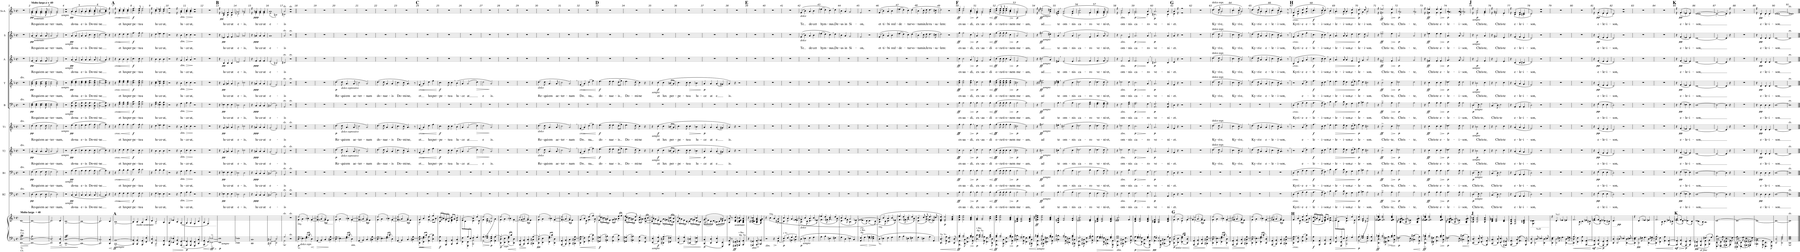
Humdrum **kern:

**kern	**kern	**dynam	**kern	**text	**dynam	**kern	**text	**dynam	**kern	**text	**dynam	**kern	**text	**dynam	**kern	**text	**dynam	**kern	**text	**dynam	**kern	**text	**dynam	**kern	**text	**dynam	**kern	**text	**dynam
*part10	*part10	*part10	*part9	*part9	*part9	*part8	*part8	*part8	*part7	*part7	*part7	*part6	*part6	*part6	*part5	*part5	*part5	*part4	*part4	*part4	*part3	*part3	*part3	*part2	*part2	*part2	*part1	*part1	*part1
*staff11	*staff10	*staff10/11	*staff9	*staff9	*staff9	*staff8	*staff8	*staff8	*staff7	*staff7	*staff7	*staff6	*staff6	*staff6	*staff5	*staff5	*staff5	*staff4	*staff4	*staff4	*staff3	*staff3	*staff3	*staff2	*staff2	*staff2	*staff1	*staff1	*staff1
*I"Piano	*	*	*I"B2	*	*	*I"B1	*	*	*I"T2	*	*	*I"T1	*	*	*I"B	*	*	*I"T	*	*	*I"A	*	*	*I"S	*	*	*I"S+A	*	*
*I'Pno	*	*	*I'B2	*	*	*I'B1	*	*	*I'T2	*	*	*I'T1	*	*	*I'B	*	*	*I'T	*	*	*I'A	*	*	*I'S	*	*	*I'S+A	*	*
*clefF4	*clefG2	*	*clefF4	*	*	*clefF4	*	*	*clefGv2	*	*	*clefGv2	*	*	*clefF4	*	*	*clefGv2	*	*	*clefG2	*	*	*clefG2	*	*	*clefG2	*	*
*k[b-]	*k[b-]	*	*k[b-]	*	*	*k[b-]	*	*	*k[b-]	*	*	*k[b-]	*	*	*k[b-]	*	*	*k[b-]	*	*	*k[b-]	*	*	*k[b-]	*	*	*k[b-]	*	*
*M4/4	*M4/4	*	*M4/4	*	*	*M4/4	*	*	*M4/4	*	*	*M4/4	*	*	*M4/4	*	*	*M4/4	*	*	*M4/4	*	*	*M4/4	*	*	*M4/4	*	*
*met(c)	*met(c)	*	*met(c)	*	*	*met(c)	*	*	*met(c)	*	*	*met(c)	*	*	*met(c)	*	*	*met(c)	*	*	*met(c)	*	*	*met(c)	*	*	*met(c)	*	*
=1	=1	=1	=1	=1	=1	=1	=1	=1	=1	=1	=1	=1	=1	=1	=1	=1	=1	=1	=1	=1	=1	=1	=1	=1	=1	=1	=1	=1	=1
!	!	!	!	!	!	!	!	!	!	!	!	!	!	!	!	!	!	!LO:TX:a:t=div.	!	!	!	!	!	!	!	!	!	!	!
!	!	!	!	!	!	!	!	!	!	!	!	!	!	!	!LO:TX:a:t=div.	!	!	!	!	!	!	!	!	!	!	!	!	!	!
!	!	!	!	!	!	!	!	!	!	!	!	!LO:TX:a:t=div.	!	!	!	!	!	!	!	!	!	!	!	!	!	!	!	!	!
!	!	!	!	!	!	!	!	!	!LO:TX:a:t=div.	!	!	!	!	!	!	!	!	!	!	!	!	!	!	!	!	!	!	!	!
!	!	!	!	!	!	!LO:TX:a:t=div.	!	!	!	!	!	!	!	!	!	!	!	!	!	!	!	!	!	!	!	!	!	!	!
!	!	!	!LO:TX:a:t=div.	!	!	!	!	!	!	!	!	!	!	!	!	!	!	!	!	!	!	!	!	!	!	!	!	!	!
!	!LO:TX:a:B:t=Molto largo  = 40	!	!	!	!	!	!	!	!	!	!	!	!	!	!	!	!	!	!	!	!	!	!	!	!	!	!	!	!
!LO:TX:a:t=Bas.	!	!	!	!	!	!	!	!	!	!	!	!	!	!	!	!	!	!	!	!	!	!	!	!	!	!	!	!	!
!LO:TX:a:t=Cor.	!	!	!	!	!	!	!	!	!	!	!	!	!	!	!	!	!	!	!	!	!	!	!	!	!	!	!	!	!
!LO:TX:a:t=Va.	!	!	!	!	!	!	!	!	!	!	!	!	!	!	!	!	!	!	!	!	!	!	!	!	!	!	!	!	!
!LO:TX:b:t=Vc.	!	!	!	!	!	!	!	!	!	!	!	!	!	!	!	!	!	!	!	!	!	!	!	!	!	!	!	!	!
!LO:TX:b:t=Cb.	!	!	!	!	!	!	!	!	!	!	!	!	!	!	!	!	!	!	!	!	!	!	!	!	!	!	!	!	!
[1DD^ [1D^	[1d^	.	1r	.	.	1r	.	.	1r	.	.	1r	.	.	1r	.	.	1r	.	.	1r	.	.	1r	.	.	1r	.	.
=2	=2	=2	=2	=2	=2	=2	=2	=2	=2	=2	=2	=2	=2	=2	=2	=2	=2	=2	=2	=2	=2	=2	=2	=2	=2	=2	=2	=2	=2
*	*	*	*	*	*	*	*	*	*	*	*	*	*	*	*	*	*	*	*	*	*	*	*	*	*	*	*MM40	*	*
!	!	!	!	!	!	!	!	!	!	!	!	!	!	!	!	!	!	!	!	!	!	!	!	!	!	!	!LO:TX:a:B:t=Molto largo	!	!
!	!	!	!	!	!	!	!	!	!	!	!	!	!	!	!	!	!	!	!	!	!	!	!	!	!	!	!LO:TX:b:i:t=sostenuto	!	!
!	!	!	!	!	!	!	!	!	!	!	!	!	!	!	!	!	!	!	!	!	!	!	!	!LO:TX:b:i:t=sostenuto	!	!	!	!	!
!	!	!	!	!LO:LY:b	!LO:DY:b	!	!LO:LY:b	!LO:DY:b	!	!LO:LY:b	!LO:DY:b	!	!LO:LY:b	!LO:DY:b	!	!LO:LY:b	!LO:DY:b	!	!LO:LY:b	!LO:DY:b	!	!LO:LY:b	!LO:DY:b	!	!LO:LY:b	!LO:DY:b	!	!LO:LY:b	!LO:DY:b
*	*	*	*	*	*	*	*	*	*	*	*	*	*	*	*	*	*	*	*	*	*	*	*	*	*	*	*^	*	*
1DD_ 1D_	1d_	.	(4D\	Re-	pp	(4F\	Re-	pp	(4A/	Re-	pp	(4d\	Re-	pp	(4D\ 4F\	Re-	pp	(4A\ 4d\	Re-	pp	(4f/	Re-	pp	(4a/	Re-	pp	(4a/	(4f\	Re-	pp
!	!	!	!	!LO:LY:b	!	!	!LO:LY:b	!	!	!LO:LY:b	!	!	!LO:LY:b	!	!	!LO:LY:b	!	!	!LO:LY:b	!	!	!LO:LY:b	!	!	!LO:LY:b	!	!	!	!LO:LY:b	!
.	.	.	4D\	-qui-	.	4F\	-qui-	.	4A/	-qui-	.	4d\	-qui-	.	4D\ 4F\	-qui-	.	4A\ 4d\	-qui-	.	4f/	-qui-	.	4a/	-qui-	.	4a/	4f\	-qui-	.
!	!	!	!	!LO:LY:b	!	!	!LO:LY:b	!	!	!LO:LY:b	!	!	!LO:LY:b	!	!	!LO:LY:b	!	!	!LO:LY:b	!	!	!LO:LY:b	!	!	!LO:LY:b	!	!	!	!LO:LY:b	!
.	.	.	4.D\	-em	.	4.F\	-em	.	4.A/	-em	.	4.d\	-em	.	4.D\ 4.F\	-em	.	4.A\ 4.d\	-em	.	4.f/	-em	.	4.a/	-em	.	4.a/	4.f\	-em	.
!	!	!	!	!LO:LY:b	!	!	!LO:LY:b	!	!	!LO:LY:b	!	!	!LO:LY:b	!	!	!LO:LY:b	!	!	!LO:LY:b	!	!	!LO:LY:b	!	!	!LO:LY:b	!	!	!	!LO:LY:b	!
.	.	.	8D\	ae-	.	8F\	ae-	.	8A/	ae-	.	8d\	ae-	.	8D\ 8F\	ae-	.	8A\ 8d\	ae-	.	8f/	ae-	.	8a/	ae-	.	8a/	8f\	ae-	.
=3	=3	=3	=3	=3	=3	=3	=3	=3	=3	=3	=3	=3	=3	=3	=3	=3	=3	=3	=3	=3	=3	=3	=3	=3	=3	=3	=3	=3	=3	=3
!	!	!	!	!LO:LY:b	!	!	!LO:LY:b	!	!	!LO:LY:b	!	!	!LO:LY:b	!	!	!LO:LY:b	!	!	!LO:LY:b	!	!	!LO:LY:b	!	!	!LO:LY:b	!	!	!	!LO:LY:b	!
*	*	*	*	*	*	*	*	*	*^	*	*	*^	*	*	*	*	*	*^	*	*	*	*	*	*	*	*	*	*^	*	*
2.DD/] 2.D/]	2.d/]	.	2D\	-ter-	.	2F\	-ter-	.	2A/	2..ryy	-ter-	.	2d\	2..ryy	-ter-	.	2D\ 2F\	-ter-	.	2A\ 2d\	2..ryy	-ter-	.	2f/	-ter-	.	2a/	-ter-	.	2a/	2f\	2..ryy	-ter-	.
!	!	!	!	!LO:LY:b	!	!	!LO:LY:b	!	!	!	!LO:LY:b	!	!	!	!LO:LY:b	!	!	!LO:LY:b	!	!	!	!LO:LY:b	!	!	!LO:LY:b	!	!	!LO:LY:b	!	!	!	!	!LO:LY:b	!
.	.	.	2D\)	-nam,	.	2F\)	-nam,	.	2A/)	.	-nam,	.	2d\)	.	-nam,	.	2D\ 2F\)	-nam,	.	2A\ 2d\)	.	-nam,	.	2f/)	-nam,	.	2a/)	-nam,	.	2a/)	2f\)	.	-nam,	.
4DD/ 4D/	4d/	.	.	.	.	.	.	.	.	.	.	.	.	.	.	.	.	.	.	.	.	.	.	.	.	.	.	.	.	.	.	.	.	.
!	!	!	!	!	!	!	!	!	!	!	!	!	!	!	!	!	!	!	!	!	!	!	!	!	!	!	!	!	!	!	!	!LO:TX:b:i:t=sempre	!	!
!	!	!	!	!	!	!	!	!	!	!	!	!	!	!	!	!	!	!	!	!	!LO:TX:b:i:t=sempre	!	!	!	!	!	!	!	!	!	!	!	!	!
!	!	!	!	!	!	!	!	!	!	!	!	!	!	!LO:TX:b:i:t=sempre	!	!	!	!	!	!	!	!	!	!	!	!	!	!	!	!	!	!	!	!
!	!	!	!	!	!	!	!	!	!	!LO:TX:b:i:t=sempre	!	!	!	!	!	!	!	!	!	!	!	!	!	!	!	!	!	!	!	!	!	!	!	!
.	.	.	.	.	.	.	.	.	.	8ryy	.	.	.	8ryy	.	.	.	.	.	.	8ryy	.	.	.	.	.	.	.	.	.	.	8ryy	.	.
=4	=4	=4	=4	=4	=4	=4	=4	=4	=4	=4	=4	=4	=4	=4	=4	=4	=4	=4	=4	=4	=4	=4	=4	=4	=4	=4	=4	=4	=4	=4	=4	=4	=4	=4
!	!	!	!	!	!	!	!	!	!	!	!	!	!	!	!	!	!	!	!	!	!	!	!	!	!	!	!LO:TX:b:i:t=sempre	!	!	!	!	!	!	!
!	!	!	!	!	!	!	!	!	!	!	!	!	!	!	!	!	!	!	!	!	!	!	!	!LO:TX:b:i:t=sempre	!	!	!	!	!	!	!	!	!	!
!	!	!	!	!	!	!	!	!	!	!	!	!	!	!	!	!	!LO:TX:b:i:t=sempre	!	!	!	!	!	!	!	!	!	!	!	!	!	!	!	!	!
!	!	!	!	!	!	!LO:TX:b:i:t=sempre	!	!	!	!	!	!	!	!	!	!	!	!	!	!	!	!	!	!	!	!	!	!	!	!	!	!	!	!
!	!	!	!LO:TX:b:i:t=sempre	!	!	!	!	!	!	!	!	!	!	!	!	!	!	!	!	!	!	!	!	!	!	!	!	!	!	!	!	!	!	!
*	*	*	*	*	*	*	*	*	*v	*v	*	*	*	*	*	*	*	*	*	*v	*v	*	*	*	*	*	*	*	*	*	*v	*v	*	*
*	*	*	*	*	*	*	*	*	*	*	*	*v	*v	*	*	*	*	*	*	*	*	*	*	*	*	*	*	*	*	*	*
[1CC^ [1C^	[1c^	.	2r	.	.	2r	.	.	2r	.	.	2r	.	.	2r	.	.	2r	.	.	2r	.	.	2r	.	.	2r	2r	.	.
!	!	!	!	!LO:LY:b	!LO:DY:b	!	!LO:LY:b	!LO:DY:b	!	!LO:LY:b	!LO:DY:b	!	!LO:LY:b	!LO:DY:b	!	!LO:LY:b	!LO:DY:b	!	!LO:LY:b	!LO:DY:b	!	!LO:LY:b	!LO:DY:b	!	!LO:LY:b	!LO:DY:b	!	!	!LO:LY:b	!LO:DY:b
.	.	.	(4C/	do-	pp	(4A\	do-	pp	(4c\	do-	pp	(4e\	do-	pp	(4C\ 4A\	do-	pp	(4c\ 4e\	do-	pp	(4a/	do-	pp	(4a/	do-	pp	(4a/	(4a\	do-	pp
!	!	!	!	!LO:LY:b	!	!	!LO:LY:b	!	!	!LO:LY:b	!	!	!LO:LY:b	!	!	!LO:LY:b	!	!	!LO:LY:b	!	!	!LO:LY:b	!	!	!LO:LY:b	!	!	!	!LO:LY:b	!
.	.	.	4C/	-na	.	4A\	-na	.	4c\	-na	.	4e\	-na	.	4C\ 4A\	-na	.	4c\ 4e\	-na	.	4a/	-na	.	4a/	-na	.	4a/	4a\	-na	.
=5	=5	=5	=5	=5	=5	=5	=5	=5	=5	=5	=5	=5	=5	=5	=5	=5	=5	=5	=5	=5	=5	=5	=5	=5	=5	=5	=5	=5	=5	=5
!	!	!	!	!LO:LY:b	!	!	!LO:LY:b	!	!	!LO:LY:b	!	!	!LO:LY:b	!	!	!LO:LY:b	!	!	!LO:LY:b	!	!	!LO:LY:b	!	!	!LO:LY:b	!	!	!	!LO:LY:b	!
1CC_ 1C_	1c_	.	4C/	e-	.	4A\	e-	.	4c\	e-	.	4e\	e-	.	4C\ 4A\	e-	.	4c\ 4e\	e-	.	4a/	e-	.	4a/	e-	.	4a/	4a\	e-	.
!	!	!	!	!LO:LY:b	!	!	!LO:LY:b	!	!	!LO:LY:b	!	!	!LO:LY:b	!	!	!LO:LY:b	!	!	!LO:LY:b	!	!	!LO:LY:b	!	!	!LO:LY:b	!	!	!	!LO:LY:b	!
.	.	.	4C/	-is	.	4A\	-is	.	4c\	-is	.	4e\	-is	.	4C\ 4A\	-is	.	4c\ 4e\	-is	.	4a/	-is	.	4a/	-is	.	4a/	4a\	-is	.
!	!	!	!	!LO:LY:b	!	!	!LO:LY:b	!	!	!LO:LY:b	!	!	!LO:LY:b	!	!	!LO:LY:b	!	!	!LO:LY:b	!	!	!LO:LY:b	!	!	!LO:LY:b	!	!	!	!LO:LY:b	!
.	.	.	4.C/	Do-	.	4.A\	Do-	.	4.c\	Do-	.	4.f\	Do-	.	4.C\ 4.A\	Do-	.	4.c\ 4.f\	Do-	.	4.a/	Do-	.	4.cc\	Do-	.	4.cc/	4.a\	Do-	.
!	!	!	!	!LO:LY:b	!	!	!LO:LY:b	!	!	!LO:LY:b	!	!	!LO:LY:b	!	!	!LO:LY:b	!	!	!LO:LY:b	!	!	!LO:LY:b	!	!	!LO:LY:b	!	!	!	!LO:LY:b	!
.	.	.	8C/	-mi-	.	8A\	-mi-	.	8c\	-mi-	.	8f\	-mi-	.	8C\ 8A\	-mi-	.	8c\ 8f\	-mi-	.	8a/	-mi-	.	8cc\	-mi-	.	8cc/	8a\	-mi-	.
=6	=6	=6	=6	=6	=6	=6	=6	=6	=6	=6	=6	=6	=6	=6	=6	=6	=6	=6	=6	=6	=6	=6	=6	=6	=6	=6	=6	=6	=6	=6
!	!	!	!	!LO:LY:b	!	!	!LO:LY:b	!	!	!LO:LY:b	!	!	!LO:LY:b	!	!	!LO:LY:b	!	!	!LO:LY:b	!	!	!LO:LY:b	!	!	!LO:LY:b	!	!	!	!LO:LY:b	!
2.CC/] 2.C/]	2.c/]	.	[2C/	-ne	.	[2A\	-ne	.	[2c\	-ne	.	[2f\	-ne	.	[2C\ [2A\	-ne	.	[2c\ [2f\	-ne	.	[2a/	-ne	.	[2cc\	-ne	.	[2cc/	[2a\	-ne	.
.	.	.	4C/])	.	.	4A\])	.	.	4c\])	.	.	4f\])	.	.	4C\] 4A\])	.	.	4c\] 4f\])	.	.	4a/])	.	.	4cc\])	.	.	4cc/])	4a\])	.	.
4CC/ 4C/	4c/	.	4r	.	.	4r	.	.	4r	.	.	4r	.	.	4r	.	.	4r	.	.	4r	.	.	4r	.	.	4r	4r	.	.
!!LO:REH:place=s1:a:B:cj:enc=none:fs=20:t=A	!!
=7	=7	=7	=7	=7	=7	=7	=7	=7	=7	=7	=7	=7	=7	=7	=7	=7	=7	=7	=7	=7	=7	=7	=7	=7	=7	=7	=7	=7	=7	=7
!	!	!	!	!	!	!	!	!	!	!	!	!	!	!	!	!	!	!	!	!	!	!	!	!	!	!	!LO:TX:b:i:t=cresc.	!	!	!
!	!	!	!	!	!	!	!	!	!	!	!	!	!	!	!	!	!	!	!	!	!	!	!	!LO:TX:b:i:t=cresc.	!	!	!	!	!	!
!	!	!	!	!	!	!	!	!	!	!	!	!	!	!	!	!	!	!	!	!	!LO:TX:b:i:t=cresc.	!	!	!	!	!	!	!	!	!
!	!	!	!	!	!	!	!	!	!	!	!	!	!	!	!	!	!	!LO:TX:b:i:t=cresc.	!	!	!	!	!	!	!	!	!	!	!	!
!	!	!	!	!	!	!	!	!	!	!	!	!	!	!	!LO:TX:b:i:t=cresc.	!	!	!	!	!	!	!	!	!	!	!	!	!	!	!
!	!	!	!	!	!	!	!	!	!	!	!	!LO:TX:b:i:t=cresc.	!	!	!	!	!	!	!	!	!	!	!	!	!	!	!	!	!	!
!	!	!	!	!	!	!	!	!	!LO:TX:b:i:t=cresc.	!	!	!	!	!	!	!	!	!	!	!	!	!	!	!	!	!	!	!	!	!
!	!	!	!	!	!	!LO:TX:b:i:t=cresc.	!	!	!	!	!	!	!	!	!	!	!	!	!	!	!	!	!	!	!	!	!	!	!	!
!	!	!	!LO:TX:b:i:t=cresc.	!	!	!	!	!	!	!	!	!	!	!	!	!	!	!	!	!	!	!	!	!	!	!	!	!	!	!
!	!LO:TX:a:B:t=A	!	!	!	!	!	!	!	!	!	!	!	!	!	!	!	!	!	!	!	!	!	!	!	!	!	!	!	!	!
!LO:TX:b:i:t=sempre	!	!	!	!	!	!	!	!	!	!	!	!	!	!	!	!	!	!	!	!	!	!	!	!	!	!	!	!	!	!
!	!	!LO:DY:b=2	!	!	!	!	!	!	!	!	!	!	!	!	!	!	!	!	!	!	!	!	!	!	!	!	!	!	!	!
[1BBB-^ [1BB-^	[1B-^	ff	4r	.	.	4r	.	.	4r	.	.	4r	.	.	4r	.	.	4r	.	.	4r	.	.	4r	.	.	4r	4r	.	.
!	!	!	!	!LO:LY:b	!LO:HP:b	!	!LO:LY:b	!LO:HP:b	!	!LO:LY:b	!	!	!LO:LY:b	!	!	!LO:LY:b	!LO:HP:b	!	!LO:LY:b	!	!	!LO:LY:b	!LO:HP:b	!	!LO:LY:b	!LO:HP:b	!	!	!LO:LY:b	!LO:HP:b
.	.	.	4F\	et	<	4B-\	et	<	4d\	et	.	4f\	et	.	4F\ 4B-\	et	<	4d\ 4f\	et	.	4b-\	et	<	4dd\	et	<	4dd/	4b-\	et	<
!	!	!	!	!LO:LY:b	!	!	!LO:LY:b	!	!	!LO:LY:b	!LO:HP:b	!	!LO:LY:b	!LO:HP:b	!	!LO:LY:b	!	!	!LO:LY:b	!LO:HP:b	!	!LO:LY:b	!	!	!LO:LY:b	!	!	!	!LO:LY:b	!
.	.	.	4F\	lux	.	4B-\	lux	.	4d\	lux	<	4f\	lux	<	4F\ 4B-\	lux	.	4d\ 4f\	lux	<	4b-\	lux	.	4dd\	lux	.	4dd/	4b-\	lux	.
!	!	!	!	!LO:LY:b	!	!	!LO:LY:b	!	!	!LO:LY:b	!	!	!LO:LY:b	!	!	!LO:LY:b	!	!	!LO:LY:b	!	!	!LO:LY:b	!	!	!LO:LY:b	!	!	!	!LO:LY:b	!
.	.	.	4F\	per-	.	4B-\	per-	.	4d\	per-	.	4f\	per-	.	4F\ 4B-\	per-	.	4d\ 4f\	per-	.	4b-\	per-	.	4dd\	per-	.	4dd/	4b-\	per-	.
*	*	*	*	*	*	*	*	*	*	*	*	*	*	*	*	*	*	*	*	*	*	*	*	*	*	*	*v	*v	*	*
.	.	.	.	.	[	.	.	[	.	.	[	.	.	[	.	.	[	.	.	[	.	.	[	.	.	[	.	.	[
=8	=8	=8	=8	=8	=8	=8	=8	=8	=8	=8	=8	=8	=8	=8	=8	=8	=8	=8	=8	=8	=8	=8	=8	=8	=8	=8	=8	=8	=8
!	!	!	!	!LO:LY:b	!LO:DY:b	!	!LO:LY:b	!LO:DY:b	!	!LO:LY:b	!LO:DY:b	!	!LO:LY:b	!LO:DY:b	!	!LO:LY:b	!LO:DY:b	!	!LO:LY:b	!LO:DY:b	!	!LO:LY:b	!LO:DY:b	!	!LO:LY:b	!LO:DY:b	!	!LO:LY:b	!LO:DY:b
*	*	*	*	*	*	*	*	*	*	*	*	*	*	*	*	*	*	*	*	*	*	*	*	*	*	*	*^	*	*
4BBB-/] 4BB-/]	4B-/]	.	4.F\	-pe-	f	4.c\	-pe-	f	4.c\	-pe-	f	4.f\	-pe-	f	4.F\ 4.c\	-pe-	f	4.c\ 4.f\	-pe-	f	4.cc\	-pe-	f	4.ff\	-pe-	f	4.ff/	4.cc\	-pe-	f
!	!LO:TX:b:i:t=molto sostenuto	!	!	!	!	!	!	!	!	!	!	!	!	!	!	!	!	!	!	!	!	!	!	!	!	!	!	!	!	!
4BBB-/ 4BB-/	4B-/	.	.	.	.	.	.	.	.	.	.	.	.	.	.	.	.	.	.	.	.	.	.	.	.	.	.	.	.	.
!	!	!	!	!LO:LY:b	!	!	!LO:LY:b	!	!	!LO:LY:b	!	!	!LO:LY:b	!	!	!LO:LY:b	!	!	!LO:LY:b	!	!	!LO:LY:b	!	!	!LO:LY:b	!	!	!	!LO:LY:b	!
.	.	.	8F\	-tu-	.	8c\	-tu-	.	8c\	-tu-	.	8f\	-tu-	.	8F\ 8c\	-tu-	.	8c\ 8f\	-tu-	.	8cc\	-tu-	.	8ff\	-tu-	.	8ff/	8cc\	-tu-	.
!	!	!	!	!LO:LY:b	!	!	!LO:LY:b	!	!	!LO:LY:b	!	!	!LO:LY:b	!	!	!LO:LY:b	!	!	!LO:LY:b	!	!	!LO:LY:b	!	!	!LO:LY:b	!	!	!	!LO:LY:b	!
4AAA/ 4AA/	4A/	.	2F\	-a	.	2c\	-a	.	2c\	-a	.	2f\	-a	.	2F\ 2c\	-a	.	2c\ 2f\	-a	.	2cc\	-a	.	2ff\	-a	.	2ff/	2cc\	-a	.
4FF/ 4F/	4f/	.	.	.	.	.	.	.	.	.	.	.	.	.	.	.	.	.	.	.	.	.	.	.	.	.	.	.	.	.
=9	=9	=9	=9	=9	=9	=9	=9	=9	=9	=9	=9	=9	=9	=9	=9	=9	=9	=9	=9	=9	=9	=9	=9	=9	=9	=9	=9	=9	=9	=9
4DD/ 4D/	4d/	.	4r	.	.	4r	.	.	4r	.	.	4r	.	.	4r	.	.	4r	.	.	4r	.	.	4r	.	.	4r	4r	.	.
!	!	!	!	!LO:LY:b	!	!	!LO:LY:b	!	!	!LO:LY:b	!	!	!LO:LY:b	!	!	!LO:LY:b	!	!	!LO:LY:b	!	!	!LO:LY:b	!	!	!LO:LY:b	!	!	!	!LO:LY:b	!
2BBB-/^ 2BB-/^	2B-^/	.	4F\	lu-	.	4B-\	lu-	.	4B-\	lu-	.	4d\	lu-	.	4F\ 4B-\	lu-	.	4B-\ 4d\	lu-	.	4b-\	lu-	.	4dd\	lu-	.	4dd/	4b-\	lu-	.
!	!	!	!	!LO:LY:b	!	!	!LO:LY:b	!	!	!LO:LY:b	!	!	!LO:LY:b	!	!	!LO:LY:b	!	!	!LO:LY:b	!	!	!LO:LY:b	!	!	!LO:LY:b	!	!	!	!LO:LY:b	!
.	.	.	4E-X\	-ce-	.	4B-\	-ce-	.	4B-\	-ce-	.	4e-X\	-ce-	.	4E-X\ 4B-\	-ce-	.	4B-\ 4e-X\	-ce-	.	4b-\	-ce-	.	4ee-X\	-ce-	.	4ee-X/	4b-\	-ce-	.
!	!	!	!	!LO:LY:b	!	!	!LO:LY:b	!	!	!LO:LY:b	!	!	!LO:LY:b	!	!	!LO:LY:b	!	!	!LO:LY:b	!	!	!LO:LY:b	!	!	!LO:LY:b	!	!	!	!LO:LY:b	!
4AAA/ 4AA/	4A/	.	4E-\	-at,	.	4B-\	-at,	.	4B-\	-at,	.	4e-\	-at,	.	4E-\ 4B-\	-at,	.	4B-\ 4e-\	-at,	.	4b-\	-at,	.	4ee-\	-at,	.	4ee-/	4b-\	-at,	.
=10	=10	=10	=10	=10	=10	=10	=10	=10	=10	=10	=10	=10	=10	=10	=10	=10	=10	=10	=10	=10	=10	=10	=10	=10	=10	=10	=10	=10	=10	=10
4GGG/ 4GG/	4G/	.	2r	.	.	2r	.	.	2r	.	.	2r	.	.	2r	.	.	2r	.	.	2r	.	.	2r	.	.	2r	2r	.	.
4EE-X/ 4E-X/	4e-X/	.	.	.	.	.	.	.	.	.	.	.	.	.	.	.	.	.	.	.	.	.	.	.	.	.	.	.	.	.
4BBB-/ 4BB-/	4B-/	.	4r	.	.	4r	.	.	4r	.	.	4r	.	.	4r	.	.	4r	.	.	4r	.	.	4r	.	.	4r	4r	.	.
!	!	!	!	!	!	!	!	!	!	!	!	!	!	!	!	!	!	!	!	!	!	!	!	!	!	!	!LO:TX:b:i:t=dim.	!	!	!
!	!	!	!	!	!	!	!	!	!	!	!	!	!	!	!	!	!	!	!	!	!	!	!	!LO:TX:b:i:t=dim.	!	!	!	!	!	!
!	!	!	!	!	!	!	!	!	!	!	!	!	!	!	!	!	!	!	!	!	!LO:TX:b:i:t=dim.	!	!	!	!	!	!	!	!	!
!	!	!	!	!	!	!	!	!	!	!	!	!	!	!	!	!	!	!LO:TX:b:i:t=dim.	!	!	!	!	!	!	!	!	!	!	!	!
!	!	!	!	!	!	!	!	!	!	!	!	!	!	!	!LO:TX:b:i:t=dim.	!	!	!	!	!	!	!	!	!	!	!	!	!	!	!
!	!	!	!	!	!	!	!	!	!	!	!	!LO:TX:b:i:t=dim.	!	!	!	!	!	!	!	!	!	!	!	!	!	!	!	!	!	!
!	!	!	!	!	!	!	!	!	!LO:TX:b:i:t=dim.	!	!	!	!	!	!	!	!	!	!	!	!	!	!	!	!	!	!	!	!	!
!	!	!	!	!	!	!LO:TX:b:i:t=dim.	!	!	!	!	!	!	!	!	!	!	!	!	!	!	!	!	!	!	!	!	!	!	!	!
!	!	!	!LO:TX:b:i:t=dim.	!	!	!	!	!	!	!	!	!	!	!	!	!	!	!	!	!	!	!	!	!	!	!	!	!	!	!
!	!	!	!	!LO:LY:b	!	!	!LO:LY:b	!	!	!LO:LY:b	!	!	!LO:LY:b	!	!	!LO:LY:b	!	!	!LO:LY:b	!	!	!LO:LY:b	!	!	!LO:LY:b	!	!	!	!LO:LY:b	!
[4GGG/ [4GG/	([4G/	.	4G\	lu-	.	4G\	lu-	.	4B-\	lu-	.	4B-\	lu-	.	4G\	lu-	.	4B-\	lu-	.	4g/	lu-	.	4b-\	lu-	.	4b-/	4g\	lu-	.
=11	=11	=11	=11	=11	=11	=11	=11	=11	=11	=11	=11	=11	=11	=11	=11	=11	=11	=11	=11	=11	=11	=11	=11	=11	=11	=11	=11	=11	=11	=11
!	!	!LO:DY:b=2	!	!LO:LY:b	!LO:HP:b	!	!LO:LY:b	!LO:HP:b	!	!LO:LY:b	!LO:HP:b	!	!LO:LY:b	!LO:HP:b	!	!LO:LY:b	!LO:HP:b	!	!LO:LY:b	!LO:HP:b	!	!LO:LY:b	!LO:HP:b	!	!LO:LY:b	!LO:HP:b	!	!	!LO:LY:b	!LO:HP:b
4GGG/] 4GG/]	4G/]	p	4A\	-ce-	>	4A\	-ce-	>	4c\	-ce-	>	4c\	-ce-	>	4A\	-ce-	>	4c\	-ce-	>	4a/	-ce-	>	4cc\	-ce-	>	4cc/	4a\	-ce-	>
!	!	!	!	!LO:LY:b	!	!	!LO:LY:b	!	!	!LO:LY:b	!	!	!LO:LY:b	!	!	!LO:LY:b	!	!	!LO:LY:b	!	!	!LO:LY:b	!	!	!LO:LY:b	!	!	!	!LO:LY:b	!
4GGG/ 4GG/	4G/	.	4A\	-at,	.	4A\	-at,	.	4c\	-at,	.	4c\	-at,	.	4A\	-at,	.	4c\	-at,	.	4a/	-at,	.	4cc\	-at,	.	4cc/	4a\	-at,	.
4FFF/ 4FF/	4F/	.	2r	.	]	2r	.	]	2r	.	]	2r	.	]	2r	.	]	2r	.	]	2r	.	]	2r	.	]	2r	2r	.	]
4CC/ 4C/	4c/	.	.	.	.	.	.	.	.	.	.	.	.	.	.	.	.	.	.	.	.	.	.	.	.	.	.	.	.	.
*	*	*	*	*	*	*	*	*	*	*	*	*	*	*	*	*	*	*	*	*	*	*	*	*	*	*	*v	*v	*	*
=12	=12	=12	=12	=12	=12	=12	=12	=12	=12	=12	=12	=12	=12	=12	=12	=12	=12	=12	=12	=12	=12	=12	=12	=12	=12	=12	=12	=12	=12
*^	*	*	*	*	*	*	*	*	*	*	*	*	*	*	*	*	*	*	*	*	*	*	*	*	*	*	*	*	*
*	*^	*	*	*	*	*	*	*	*	*	*	*	*	*	*	*	*	*	*	*	*	*	*	*	*	*	*	*	*	*
2ryy	4AAA/ 4AA/	2ryy	4A/	.	1r	.	.	1r	.	.	1r	.	.	1r	.	.	1r	.	.	1r	.	.	1r	.	.	1r	.	.	1r	.	.
.	4FF/	.	4F/)	.	.	.	.	.	.	.	.	.	.	.	.	.	.	.	.	.	.	.	.	.	.	.	.	.	.	.	.
!	!	!	!	!LO:DY:b=2	!	!	!	!	!	!	!	!	!	!	!	!	!	!	!	!	!	!	!	!	!	!	!	!	!	!	!
[2E-X^/	[2EE-X^\	2ryy	2ryy	other-dynamics	.	.	.	.	.	.	.	.	.	.	.	.	.	.	.	.	.	.	.	.	.	.	.	.	.	.	.
!!LO:REH:place=s1:a:B:cj:enc=none:fs=20:t=B
=13	=13	=13	=13	=13	=13	=13	=13	=13	=13	=13	=13	=13	=13	=13	=13	=13	=13	=13	=13	=13	=13	=13	=13	=13	=13	=13	=13	=13	=13	=13	=13
*	*	*	*	*	*	*	*	*	*	*	*	*	*	*	*	*	*	*	*	*	*	*	*	*	*	*	*	*	*^	*	*
!LO:TX:b:i:t=sempre	!	!	!	!	!	!	!	!	!	!	!	!	!	!	!	!	!	!	!	!	!	!	!	!	!	!	!	!	!	!	!	!
!	!	!	!	!LO:DY:b=2	!	!	!	!	!	!	!	!	!	!	!	!	!	!	!	!	!	!	!	!	!	!	!	!	!	!	!	!
*v	*v	*v	*	*	*	*	*	*	*	*	*	*	*	*	*	*	*	*	*	*	*	*	*	*	*	*	*	*	*	*^	*	*
1EE-] 1E-]	1ryy	p	4r	.	.	4r	.	.	4r	.	.	4r	.	.	4r	.	.	4r	.	.	4r	.	.	4r	.	.	4r	4r	8ryy	.	.
!	!	!	!	!	!	!	!	!	!	!	!	!	!	!	!	!	!	!	!	!	!	!	!	!	!	!	!	!	!	!	!LO:DY:b
.	.	.	.	.	.	.	.	.	.	.	.	.	.	.	.	.	.	.	.	.	.	.	.	.	.	.	.	.	2..ryy	.	pp
!	!	!	!	!LO:LY:b	!LO:DY:b	!	!LO:LY:b	!LO:DY:b	!	!LO:LY:b	!LO:DY:b	!	!LO:LY:b	!LO:DY:b	!	!LO:LY:b	!LO:DY:b	!	!LO:LY:b	!LO:DY:b	!	!LO:LY:b	!LO:DY:b	!	!LO:LY:b	!LO:DY:b	!	!	!	!LO:LY:b	!
.	.	.	4E-X\	lu-	pp	4E-X\	lu-	pp	4G/	lu-	pp	4G/	lu-	pp	4E-X\	lu-	pp	4G/	lu-	pp	4B-/	lu-	pp	4e-X/	lu-	pp	4e-X/	4B-\	.	lu-	.
!	!	!	!	!LO:LY:b	!	!	!LO:LY:b	!	!	!LO:LY:b	!	!	!LO:LY:b	!	!	!LO:LY:b	!	!	!LO:LY:b	!	!	!LO:LY:b	!	!	!LO:LY:b	!	!	!	!	!LO:LY:b	!
.	.	.	4E-\	-ce-	.	4E-\	-ce-	.	4An/	-ce-	.	4An/	-ce-	.	4E-\	-ce-	.	4An/	-ce-	.	4B-/	-ce-	.	4f/	-ce-	.	4f/	4B-\	.	-ce-	.
!	!	!	!	!LO:LY:b	!	!	!LO:LY:b	!	!	!LO:LY:b	!	!	!LO:LY:b	!	!	!LO:LY:b	!	!	!LO:LY:b	!	!	!LO:LY:b	!	!	!LO:LY:b	!	!	!	!	!LO:LY:b	!
.	.	.	4E-\	-at	.	4E-\	-at	.	4A/	-at	.	4A/	-at	.	4E-\	-at	.	4A/	-at	.	4B-/	-at	.	4f/	-at	.	4f/	4B-\	.	-at	.
=14	=14	=14	=14	=14	=14	=14	=14	=14	=14	=14	=14	=14	=14	=14	=14	=14	=14	=14	=14	=14	=14	=14	=14	=14	=14	=14	=14	=14	=14	=14	=14
*^	*	*	*	*	*	*	*	*	*	*	*	*	*	*	*	*	*	*	*	*	*	*	*	*	*	*	*	*	*	*	*
!	!	!	!	!	!LO:LY:b	!	!	!LO:LY:b	!	!	!LO:LY:b	!	!	!LO:LY:b	!	!	!LO:LY:b	!	!	!LO:LY:b	!	!	!LO:LY:b	!	!	!LO:LY:b	!	!	!	!	!LO:LY:b	!
*	*	*	*	*	*	*	*	*	*	*	*	*	*	*	*	*	*	*	*	*	*	*	*	*	*	*	*	*	*v	*v	*	*
1E-X	1DD-X	1ryy	.	2D-X\	e-	.	2D-X\	e-	.	2B-\	e-	.	2B-\	e-	.	2D-X\	e-	.	2B-\	e-	.	2d-X/	e-	.	2g-X/	e-	.	2g-X/	2d-X\	e-	.
!	!	!	!	!	!LO:LY:b	!	!	!LO:LY:b	!	!	!LO:LY:b	!	!	!LO:LY:b	!	!	!LO:LY:b	!	!	!LO:LY:b	!	!	!LO:LY:b	!	!	!LO:LY:b	!	!	!	!LO:LY:b	!
.	.	.	.	2D-\	-is,	.	2D-\	-is,	.	2c-X\	-is,	.	2c-X\	-is,	.	2D-\	-is,	.	2c-X\	-is,	.	2f/	-is,	.	2a-X/	-is,	.	2a-X/	2f\	-is,	.
=15	=15	=15	=15	=15	=15	=15	=15	=15	=15	=15	=15	=15	=15	=15	=15	=15	=15	=15	=15	=15	=15	=15	=15	=15	=15	=15	=15	=15	=15	=15	=15
1C	1CC	1ryy	.	4r	.	.	4r	.	.	4r	.	.	4r	.	.	4r	.	.	4r	.	.	4r	.	.	4r	.	.	4r	4r	.	.
!	!	!	!	!	!LO:LY:b	!LO:DY:b	!	!LO:LY:b	!LO:DY:b	!	!LO:LY:b	!LO:DY:b	!	!LO:LY:b	!LO:DY:b	!	!LO:LY:b	!LO:DY:b	!	!LO:LY:b	!LO:DY:b	!	!LO:LY:b	!LO:DY:b	!	!LO:LY:b	!LO:DY:b	!	!	!LO:LY:b	!LO:DY:b
.	.	.	.	4C/	lu-	ppp	4C/	lu-	ppp	4An/	lu-	ppp	4An/	lu-	ppp	4C/	lu-	ppp	4An/	lu-	ppp	4f/	lu-	ppp	4an/	lu-	ppp	4an/	4f\	lu-	ppp
!	!	!	!	!	!LO:LY:b	!	!	!LO:LY:b	!	!	!LO:LY:b	!	!	!LO:LY:b	!	!	!LO:LY:b	!	!	!LO:LY:b	!	!	!LO:LY:b	!	!	!LO:LY:b	!	!	!	!LO:LY:b	!
.	.	.	.	4C/	-ce-	.	4C/	-ce-	.	4A/	-ce-	.	4A/	-ce-	.	4C/	-ce-	.	4A/	-ce-	.	4f/	-ce-	.	4a/	-ce-	.	4a/	4f\	-ce-	.
!	!	!	!	!	!LO:LY:b	!	!	!LO:LY:b	!	!	!LO:LY:b	!	!	!LO:LY:b	!	!	!LO:LY:b	!	!	!LO:LY:b	!	!	!LO:LY:b	!	!	!LO:LY:b	!	!	!	!LO:LY:b	!
.	.	.	.	4C/	-at	.	4C/	-at	.	4A/	-at	.	4A/	-at	.	4C/	-at	.	4A/	-at	.	4f/	-at	.	4a/	-at	.	4a/	4f\	-at	.
=16	=16	=16	=16	=16	=16	=16	=16	=16	=16	=16	=16	=16	=16	=16	=16	=16	=16	=16	=16	=16	=16	=16	=16	=16	=16	=16	=16	=16	=16	=16	=16
!	!	!	!	!	!LO:LY:b	!	!	!LO:LY:b	!	!	!LO:LY:b	!	!	!LO:LY:b	!	!	!LO:LY:b	!	!	!LO:LY:b	!	!	!LO:LY:b	!	!	!LO:LY:b	!	!	!	!LO:LY:b	!
2C#X/	2CC#X\	1ryy	.	(2C#X/	e-	.	(2C#X/	e-	.	(2G/	e-	.	(2G/	e-	.	(2C#X/	e-	.	(2G/	e-	.	(2e/	e-	.	1a	e-	.	1a	(2e\	e-	.
2D/	2DD\	.	.	2D\)	.	.	2D\)	.	.	2F/)	.	.	2F/)	.	.	2D\)	.	.	2F/)	.	.	2Bn/)	.	.	.	.	.	.	2Bn\)	.	.
=17	=17	=17	=17	=17	=17	=17	=17	=17	=17	=17	=17	=17	=17	=17	=17	=17	=17	=17	=17	=17	=17	=17	=17	=17	=17	=17	=17	=17	=17	=17	=17
!	!	!	!	!	!LO:LY:b	!	!	!LO:LY:b	!	!	!LO:LY:b	!	!	!LO:LY:b	!	!	!LO:LY:b	!	!	!LO:LY:b	!	!	!LO:LY:b	!	!	!LO:LY:b	!	!	!	!LO:LY:b	!
2A;</	2AA;\	2ryy	.	2AA;</	-is	.	2AA;</	-is	.	2E;</	-is	.	2E;</	-is	.	2AA;</	-is	.	2E;</	-is	.	2c#X;</	-is	.	2a;</	-is	.	2a;</	2c#X;<\	-is	.
2ryy	2r;<	2r;<	.	2r;<	.	.	2r;<	.	.	2r;<	.	.	2r;<	.	.	2r;<	.	.	2r;<	.	.	2r;<	.	.	2r;<	.	.	2r;<	2r;<	.	.
=18||	=18||	=18||	=18||	=18||	=18||	=18||	=18||	=18||	=18||	=18||	=18||	=18||	=18||	=18||	=18||	=18||	=18||	=18||	=18||	=18||	=18||	=18||	=18||	=18||	=18||	=18||	=18||	=18||	=18||	=18||	=18||
*	*	*^	*	*	*	*	*	*	*	*	*	*	*	*	*	*	*	*	*	*	*	*	*	*	*	*	*	*	*	*	*
*	*	*	*^	*	*	*	*	*	*	*	*	*	*	*	*	*	*	*	*	*	*	*	*	*	*	*	*	*	*	*	*	*
!	!	!LO:TX:b:t=Org.	!	!	!	!	!	!	!	!	!	!	!	!	!	!	!	!	!	!	!	!	!	!	!	!	!	!	!	!	!	!	!
!LO:TX:b:t=Vl.	!	!	!	!	!	!	!	!	!	!	!	!	!	!	!	!	!	!	!	!	!	!	!	!	!	!	!	!	!	!	!	!	!
!LO:TX:b:i:t=dolce espr.	!	!	!	!	!	!	!	!	!	!	!	!	!	!	!	!	!	!	!	!	!	!	!	!	!	!	!	!	!	!	!	!	!
!	!	!	!	!	!LO:DY:b=2	!	!	!	!	!	!	!	!	!	!	!	!	!	!	!	!	!	!	!	!	!	!	!	!	!	!	!	!
*	*	*	*	*	*	*	*	*	*	*	*	*	*	*	*	*	*	*	*	*	*	*	*	*	*	*	*	*	*	*v	*v	*	*
[2A\	4D\	(2dd/	2.ryy	4f\	p	1r	.	.	1r	.	.	1r	.	.	1r	.	.	1r	.	.	1r	.	.	1r	.	.	1r	.	.	1r	.	.
.	4E\	.	.	4g\	.	.	.	.	.	.	.	.	.	.	.	.	.	.	.	.	.	.	.	.	.	.	.	.	.	.	.	.
8A/L]	4F\	2a/)	.	4a\	.	.	.	.	.	.	.	.	.	.	.	.	.	.	.	.	.	.	.	.	.	.	.	.	.	.	.	.
8d/J	.	.	.	.	.	.	.	.	.	.	.	.	.	.	.	.	.	.	.	.	.	.	.	.	.	.	.	.	.	.	.	.
4ryy	4D\	.	[4f\	[4f/	.	.	.	.	.	.	.	.	.	.	.	.	.	.	.	.	.	.	.	.	.	.	.	.	.	.	.	.
=19	=19	=19	=19	=19	=19	=19	=19	=19	=19	=19	=19	=19	=19	=19	=19	=19	=19	=19	=19	=19	=19	=19	=19	=19	=19	=19	=19	=19	=19	=19	=19	=19
2.ryy	4AA/	(2dd/	2f\_	4f/]	.	1r	.	.	1r	.	.	1r	.	.	1r	.	.	1r	.	.	1r	.	.	1r	.	.	1r	.	.	1r	.	.
.	4BB-/	.	.	4g/	.	.	.	.	.	.	.	.	.	.	.	.	.	.	.	.	.	.	.	.	.	.	.	.	.	.	.	.
.	4C/	2a/)	(8f\L]	2ryy	.	.	.	.	.	.	.	.	.	.	.	.	.	.	.	.	.	.	.	.	.	.	.	.	.	.	.	.
.	.	.	8e\J)	.	.	.	.	.	.	.	.	.	.	.	.	.	.	.	.	.	.	.	.	.	.	.	.	.	.	.	.	.
[4A\	4C#X\	.	4ryy	.	.	.	.	.	.	.	.	.	.	.	.	.	.	.	.	.	.	.	.	.	.	.	.	.	.	.	.	.
=20	=20	=20	=20	=20	=20	=20	=20	=20	=20	=20	=20	=20	=20	=20	=20	=20	=20	=20	=20	=20	=20	=20	=20	=20	=20	=20	=20	=20	=20	=20	=20	=20
!	!	!	!	!	!	!	!	!	!	!	!	!	!LO:LY:b	!LO:DY:b	!	!LO:LY:b	!LO:DY:b	!	!	!	!	!LO:LY:b	!LO:DY:b	!	!	!	!	!	!	!	!	!
2A\_	4D\	(2dd/	2.ryy	4f\	.	1r	.	.	1r	.	.	(4.d\	Re-	p	(4.d\	Re-	p	1r	.	.	(4.d\	Re-	p	1r	.	.	1r	.	.	1r	.	.
.	4E\	.	.	4g\	.	.	.	.	.	.	.	.	.	.	.	.	.	.	.	.	.	.	.	.	.	.	.	.	.	.	.	.
!	!	!	!	!	!	!	!	!	!	!	!	!	!	!	!	!	!	!	!	!	!LO:TX:b:i:t=dolce espressivo	!	!	!	!	!	!	!	!	!	!	!
!	!	!	!	!	!	!	!	!	!	!	!	!	!	!	!LO:TX:b:i:t=dolce espressivo	!	!	!	!	!	!	!	!	!	!	!	!	!	!	!	!	!
!	!	!	!	!	!	!	!	!	!	!	!	!LO:TX:b:i:t=dolce espressivo	!	!	!	!	!	!	!	!	!	!	!	!	!	!	!	!	!	!	!	!
!	!	!	!	!	!	!	!	!	!	!	!	!	!LO:LY:b	!	!	!LO:LY:b	!	!	!	!	!	!LO:LY:b	!	!	!	!	!	!	!	!	!	!
.	.	.	.	.	.	.	.	.	.	.	.	8d\	-qui-	.	8d\	-qui-	.	.	.	.	8d\	-qui-	.	.	.	.	.	.	.	.	.	.
!	!	!	!	!	!	!	!	!	!	!	!	!	!LO:LY:b	!	!	!LO:LY:b	!	!	!	!	!	!LO:LY:b	!	!	!	!	!	!	!	!	!	!
8A/L]	4F\	2a/)	.	4a\	.	.	.	.	.	.	.	4.A/	-em	.	4.A/	-em	.	.	.	.	4.A/	-em	.	.	.	.	.	.	.	.	.	.
8d/J	.	.	.	.	.	.	.	.	.	.	.	.	.	.	.	.	.	.	.	.	.	.	.	.	.	.	.	.	.	.	.	.
!LO:TX:b:i:t=sim.	!	!	!	!	!	!	!	!	!	!	!	!	!	!	!	!	!	!	!	!	!	!	!	!	!	!	!	!	!	!	!	!
4ryy	4D\	.	[4f\	[4f/	.	.	.	.	.	.	.	.	.	.	.	.	.	.	.	.	.	.	.	.	.	.	.	.	.	.	.	.
!	!	!	!	!	!	!	!	!	!	!	!	!	!LO:LY:b	!	!	!LO:LY:b	!	!	!	!	!	!LO:LY:b	!	!	!	!	!	!	!	!	!	!
.	.	.	.	.	.	.	.	.	.	.	.	8A/	ae-	.	8A/	ae-	.	.	.	.	8A/	ae-	.	.	.	.	.	.	.	.	.	.
=21	=21	=21	=21	=21	=21	=21	=21	=21	=21	=21	=21	=21	=21	=21	=21	=21	=21	=21	=21	=21	=21	=21	=21	=21	=21	=21	=21	=21	=21	=21	=21	=21
!	!	!	!	!	!	!	!	!	!	!	!	!	!LO:LY:b	!	!	!LO:LY:b	!	!	!	!	!	!LO:LY:b	!	!	!	!	!	!	!	!	!	!
2.ryy	4AA/	(2dd/	2f\_	4f/]	.	1r	.	.	1r	.	.	2c\	-ter-	.	2c\	-ter-	.	1r	.	.	2c\	-ter-	.	1r	.	.	1r	.	.	1r	.	.
.	4BB-/	.	.	4g/	.	.	.	.	.	.	.	.	.	.	.	.	.	.	.	.	.	.	.	.	.	.	.	.	.	.	.	.
!	!	!	!	!	!	!	!	!	!	!	!	!	!LO:LY:b	!	!	!LO:LY:b	!	!	!	!	!	!LO:LY:b	!	!	!	!	!	!	!	!	!	!
.	4C/	2a/)	(8f\L]	2ryy	.	.	.	.	.	.	.	2A/)	-nam	.	2A/)	-nam	.	.	.	.	2A/)	-nam	.	.	.	.	.	.	.	.	.	.
.	.	.	8e\J)	.	.	.	.	.	.	.	.	.	.	.	.	.	.	.	.	.	.	.	.	.	.	.	.	.	.	.	.	.
[4A\	4C#X\	.	4ryy	.	.	.	.	.	.	.	.	.	.	.	.	.	.	.	.	.	.	.	.	.	.	.	.	.	.	.	.	.
=22	=22	=22	=22	=22	=22	=22	=22	=22	=22	=22	=22	=22	=22	=22	=22	=22	=22	=22	=22	=22	=22	=22	=22	=22	=22	=22	=22	=22	=22	=22	=22	=22
!	!	!	!	!	!	!	!	!	!	!	!	!	!LO:LY:b	!	!	!LO:LY:b	!	!	!	!	!	!LO:LY:b	!	!	!	!	!	!	!	!	!	!
2A\_	4D\	(2dd/	2.ryy	4f\	.	1r	.	.	1r	.	.	(4.d\	do-	.	(4.d\	do-	.	1r	.	.	(4.d\	do-	.	1r	.	.	1r	.	.	1r	.	.
.	4E\	.	.	4g\	.	.	.	.	.	.	.	.	.	.	.	.	.	.	.	.	.	.	.	.	.	.	.	.	.	.	.	.
!	!	!	!	!	!	!	!	!	!	!	!	!	!LO:LY:b	!	!	!LO:LY:b	!	!	!	!	!	!LO:LY:b	!	!	!	!	!	!	!	!	!	!
.	.	.	.	.	.	.	.	.	.	.	.	8d\	-na	.	8d\	-na	.	.	.	.	8d\	-na	.	.	.	.	.	.	.	.	.	.
!	!	!	!	!	!	!	!	!	!	!	!	!	!LO:LY:b	!	!	!LO:LY:b	!	!	!	!	!	!LO:LY:b	!	!	!	!	!	!	!	!	!	!
8A/L]	4F\	2a/)	.	4a\	.	.	.	.	.	.	.	4A/	e-	.	4A/	e-	.	.	.	.	4A/	e-	.	.	.	.	.	.	.	.	.	.
8d/J	.	.	.	.	.	.	.	.	.	.	.	.	.	.	.	.	.	.	.	.	.	.	.	.	.	.	.	.	.	.	.	.
!	!	!	!	!	!	!	!	!	!	!	!	!	!LO:LY:b	!	!	!LO:LY:b	!	!	!	!	!	!LO:LY:b	!	!	!	!	!	!	!	!	!	!
4ryy	4D\	.	[4f\	[4f/	.	.	.	.	.	.	.	4A/	-is	.	4A/	-is	.	.	.	.	4A/	-is	.	.	.	.	.	.	.	.	.	.
=23	=23	=23	=23	=23	=23	=23	=23	=23	=23	=23	=23	=23	=23	=23	=23	=23	=23	=23	=23	=23	=23	=23	=23	=23	=23	=23	=23	=23	=23	=23	=23	=23
!	!	!	!	!	!	!	!	!	!	!	!	!	!LO:LY:b	!	!	!LO:LY:b	!	!	!	!	!	!LO:LY:b	!	!	!	!	!	!	!	!	!	!
2.ryy	4AA/	(2dd/	2f\_	4f/]	.	1r	.	.	1r	.	.	4.c\	Do-	.	4.c\	Do-	.	1r	.	.	4.c\	Do-	.	1r	.	.	1r	.	.	1r	.	.
.	4BB-/	.	.	4g/	.	.	.	.	.	.	.	.	.	.	.	.	.	.	.	.	.	.	.	.	.	.	.	.	.	.	.	.
!	!	!	!	!	!	!	!	!	!	!	!	!	!LO:LY:b	!	!	!LO:LY:b	!	!	!	!	!	!LO:LY:b	!	!	!	!	!	!	!	!	!	!
.	.	.	.	.	.	.	.	.	.	.	.	8c\	-mi-	.	8c\	-mi-	.	.	.	.	8c\	-mi-	.	.	.	.	.	.	.	.	.	.
!	!	!	!	!	!	!	!	!	!	!	!	!	!LO:LY:b	!	!	!LO:LY:b	!	!	!	!	!	!LO:LY:b	!	!	!	!	!	!	!	!	!	!
.	4C/	2a/)	(8f\L]	2ryy	.	.	.	.	.	.	.	4.A/)	-ne,	.	4.A/)	-ne,	.	.	.	.	4.A/)	-ne,	.	.	.	.	.	.	.	.	.	.
.	.	.	8e\J)	.	.	.	.	.	.	.	.	.	.	.	.	.	.	.	.	.	.	.	.	.	.	.	.	.	.	.	.	.
[4A\	4C#X\	.	4ryy	.	.	.	.	.	.	.	.	.	.	.	.	.	.	.	.	.	.	.	.	.	.	.	.	.	.	.	.	.
.	.	.	.	.	.	.	.	.	.	.	.	8r	.	.	8r	.	.	.	.	.	8r	.	.	.	.	.	.	.	.	.	.	.
!!LO:REH:place=s1:a:B:cj:enc=none:fs=20:t=C
=24	=24	=24	=24	=24	=24	=24	=24	=24	=24	=24	=24	=24	=24	=24	=24	=24	=24	=24	=24	=24	=24	=24	=24	=24	=24	=24	=24	=24	=24	=24	=24	=24
!	!	!	!	!	!	!	!	!	!	!	!	!	!	!	!	!	!	!	!	!	!LO:TX:b:i:t=cresc.	!	!	!	!	!	!	!	!	!	!	!
!	!	!	!	!	!	!	!	!	!	!	!	!	!	!	!LO:TX:b:i:t=cresc.	!	!	!	!	!	!	!	!	!	!	!	!	!	!	!	!	!
!	!	!	!	!	!	!	!	!	!	!	!	!LO:TX:b:i:t=cresc.	!	!	!	!	!	!	!	!	!	!	!	!	!	!	!	!	!	!	!	!
!LO:TX:b:i:t=cresc.	!	!	!	!	!	!	!	!	!	!	!	!	!	!	!	!	!	!	!	!	!	!	!	!	!	!	!	!	!	!	!	!
!	!	!	!	!	!	!	!	!	!	!	!	!	!LO:LY:b	!	!	!LO:LY:b	!	!	!	!	!	!LO:LY:b	!	!	!	!	!	!	!	!	!	!
4A\_	4DD\ 4D\	4f/	2ryy	2A\	.	1r	.	.	1r	.	.	(4F/	et	.	(4F/	et	.	1r	.	.	(4F/	et	.	1r	.	.	1r	.	.	1r	.	.
!	!	!	!	!	!	!	!	!	!	!	!	!	!	!LO:HP:b	!	!	!LO:HP:b	!	!	!	!	!	!LO:HP:b	!	!	!	!	!	!	!	!	!
8A/L]	4FF\ 4F\	4a/	.	.	.	.	.	.	.	.	.	4A/)	.	<	4A/)	.	<	.	.	.	4A/)	.	<	.	.	.	.	.	.	.	.	.
8d/J	.	.	.	.	.	.	.	.	.	.	.	.	.	.	.	.	.	.	.	.	.	.	.	.	.	.	.	.	.	.	.	.
!	!	!	!	!	!	!	!	!	!	!	!	!	!LO:LY:b	!	!	!LO:LY:b	!	!	!	!	!	!LO:LY:b	!	!	!	!	!	!	!	!	!	!
2ryy	4AA\ 4A\	4dd/	[4f\	2ryy	.	.	.	.	.	.	.	4d\	lux	.	4d\	lux	.	.	.	.	4d\	lux	.	.	.	.	.	.	.	.	.	.
!	!	!	!	!	!	!	!	!	!	!	!	!	!LO:LY:b	!	!	!LO:LY:b	!	!	!	!	!	!LO:LY:b	!	!	!	!	!	!	!	!	!	!
.	4D\ 4d\	4ff/	8f\L]	.	.	.	.	.	.	.	.	4f\	per-	.	4f\	per-	.	.	.	.	4f\	per-	.	.	.	.	.	.	.	.	.	.
.	.	.	8a\J	.	.	.	.	.	.	.	.	.	.	.	.	.	.	.	.	.	.	.	.	.	.	.	.	.	.	.	.	.
*v	*v	*	*	*	*	*	*	*	*	*	*	*	*	*	*	*	*	*	*	*	*	*	*	*	*	*	*	*	*	*	*	*
*	*v	*v	*v	*	*	*	*	*	*	*	*	*	*	*	*	*	*	*	*	*	*	*	*	*	*	*	*	*	*	*	*
.	.	.	.	.	.	.	.	.	.	.	[	.	.	[	.	.	.	.	.	[	.	.	.	.	.	.	.	.	.
=25	=25	=25	=25	=25	=25	=25	=25	=25	=25	=25	=25	=25	=25	=25	=25	=25	=25	=25	=25	=25	=25	=25	=25	=25	=25	=25	=25	=25	=25
*	*^	*	*	*	*	*	*	*	*	*	*	*	*	*	*	*	*	*	*	*	*	*	*	*	*	*	*	*	*
*	*	*^	*	*	*	*	*	*	*	*	*	*	*	*	*	*	*	*	*	*	*	*	*	*	*	*	*	*	*	*
!	!	!	!	!LO:DY:b=2	!	!	!	!	!	!	!	!LO:LY:b	!LO:DY:b	!	!LO:LY:b	!LO:DY:b	!	!	!	!	!LO:LY:b	!LO:DY:b	!	!	!	!	!	!	!	!	!
4AA\ 4A\	(8cc/L	2f\ [2cc\	4c\	f	1r	.	.	1r	.	.	4.c\	-pe-	f	4.c\	-pe-	f	1r	.	.	4.c\	-pe-	f	1r	.	.	1r	.	.	1r	.	.
.	8a/)	.	.	.	.	.	.	.	.	.	.	.	.	.	.	.	.	.	.	.	.	.	.	.	.	.	.	.	.	.	.
4AAA/ 4AA/	([8f/	.	4f\	.	.	.	.	.	.	.	.	.	.	.	.	.	.	.	.	.	.	.	.	.	.	.	.	.	.	.	.
!	!	!	!	!	!	!	!	!	!	!	!	!LO:LY:b	!	!	!LO:LY:b	!	!	!	!	!	!LO:LY:b	!	!	!	!	!	!	!	!	!	!
.	8c/J)	.	.	.	.	.	.	.	.	.	8c\	-tu-	.	8c\	-tu-	.	.	.	.	8c\	-tu-	.	.	.	.	.	.	.	.	.	.
!	!	!	!	!	!	!	!	!	!	!	!	!LO:LY:b	!	!	!LO:LY:b	!	!	!	!	!	!LO:LY:b	!	!	!	!	!	!	!	!	!	!
4BBB-/ 4BB-/	4f\]	8cc/L]	4d\	.	.	.	.	.	.	.	4c,\	-a	.	4c,\	-a	.	.	.	.	4c,\	-a	.	.	.	.	.	.	.	.	.	.
.	.	8g/J	.	.	.	.	.	.	.	.	.	.	.	.	.	.	.	.	.	.	.	.	.	.	.	.	.	.	.	.	.
!	!	!	!	!	!	!	!	!	!	!	!	!LO:LY:b	!	!	!LO:LY:b	!	!	!	!	!	!LO:LY:b	!	!	!	!	!	!	!	!	!	!
4CC/ 4C/	4e\	4b-/	4ryy	.	.	.	.	.	.	.	(4B-\	lu-	.	(4B-\	lu-	.	.	.	.	(4B-\	lu-	.	.	.	.	.	.	.	.	.	.
=26	=26	=26	=26	=26	=26	=26	=26	=26	=26	=26	=26	=26	=26	=26	=26	=26	=26	=26	=26	=26	=26	=26	=26	=26	=26	=26	=26	=26	=26	=26	=26
*^	*	*	*	*	*	*	*	*	*	*	*	*	*	*	*	*	*	*	*	*	*	*	*	*	*	*	*	*	*	*	*
*	*^	*	*	*	*	*	*	*	*	*	*	*	*	*	*	*	*	*	*	*	*	*	*	*	*	*	*	*	*	*	*	*
!	!	!	!	!	!	!	!	!	!	!	!	!	!	!LO:LY:b	!	!	!LO:LY:b	!	!	!	!	!	!LO:LY:b	!	!	!	!	!	!	!	!	!	!
*	*	*	*	*v	*v	*	*	*	*	*	*	*	*	*	*	*	*	*	*	*	*	*	*	*	*	*	*	*	*	*	*	*	*
4ryy	4FF\ 4F\	2ryy	[2a/	8e\L	.	1r	.	.	1r	.	.	4A/	-ce	.	4A/	-ce	.	1r	.	.	4A/	-ce	.	1r	.	.	1r	.	.	1r	.	.
.	.	.	.	8c\	.	.	.	.	.	.	.	.	.	.	.	.	.	.	.	.	.	.	.	.	.	.	.	.	.	.	.	.
!	!	!	!	!	!	!	!	!	!	!	!	!	!LO:LY:b	!	!	!LO:LY:b	!	!	!	!	!	!LO:LY:b	!	!	!	!	!	!	!	!	!	!
8A/	4FFF\ 4FF\	.	.	4ryy	.	.	.	.	.	.	.	(2A/	at	.	(2A/	at	.	.	.	.	(2A/	at	.	.	.	.	.	.	.	.	.	.
8E/J	.	.	.	.	.	.	.	.	.	.	.	.	.	.	.	.	.	.	.	.	.	.	.	.	.	.	.	.	.	.	.	.
2ryy	4F/	2BBB-\ 2BB-\	4a/]	4.d\	.	.	.	.	.	.	.	.	.	.	.	.	.	.	.	.	.	.	.	.	.	.	.	.	.	.	.	.
!	!	!	!	!	!	!	!	!	!	!	!	!	!	!LO:HP:b	!	!	!LO:HP:b	!	!	!	!	!	!LO:HP:b	!	!	!	!	!	!	!	!	!
.	4G/	.	4dd/	.	.	.	.	.	.	.	.	4d\)	.	>	4d\)	.	>	.	.	.	4d\)	.	>	.	.	.	.	.	.	.	.	.
.	.	.	.	8d\	.	.	.	.	.	.	.	.	.	.	.	.	.	.	.	.	.	.	.	.	.	.	.	.	.	.	.	.
=27	=27	=27	=27	=27	=27	=27	=27	=27	=27	=27	=27	=27	=27	=27	=27	=27	=27	=27	=27	=27	=27	=27	=27	=27	=27	=27	=27	=27	=27	=27	=27	=27
*	*	*	*	*^	*	*	*	*	*	*	*	*	*	*	*	*	*	*	*	*	*	*	*	*	*	*	*	*	*	*	*	*
!	!	!	!	!	!	!	!	!	!	!	!	!	!	!LO:LY:b	!	!	!LO:LY:b	!	!	!	!	!	!LO:LY:b	!	!	!	!	!	!	!	!	!	!
(4A/	4ryy	[2AA\	(2dd/	4f\	4ryy	.	1r	.	.	1r	.	.	2d\	e	.	2d\	e	.	1r	.	.	2d\	e	.	1r	.	.	1r	.	.	1r	.	.
2.ryy	4F/ 4Bn/	.	.	4d\ 4g\	2ryy	.	.	.	.	.	.	.	.	.	.	.	.	.	.	.	.	.	.	.	.	.	.	.	.	.	.	.	.
!	!	!	!	!	!	!LO:DY:b=2	!	!	!	!	!	!	!	!LO:LY:b	!	!	!LO:LY:b	!	!	!	!	!	!LO:LY:b	!	!	!	!	!	!	!	!	!	!
.	4E/ 4A/	4AA\]	2a/)	2c#X\	.	p	.	.	.	.	.	.	2A/)	is.	]	2A/)	is.	]	.	.	.	2A/)	is.	]	.	.	.	.	.	.	.	.	.
.	[4A/	4AA\ 4A\	.	.	4g\)	.	.	.	.	.	.	.	.	.	.	.	.	.	.	.	.	.	.	.	.	.	.	.	.	.	.	.	.
=28	=28	=28	=28	=28	=28	=28	=28	=28	=28	=28	=28	=28	=28	=28	=28	=28	=28	=28	=28	=28	=28	=28	=28	=28	=28	=28	=28	=28	=28	=28	=28	=28	=28
!	!	!	!	!	!	!LO:DY:b=2	!	!	!	!	!	!	!	!	!	!	!	!	!	!	!	!	!	!	!	!	!	!	!	!	!	!	!
*	*v	*v	*	*	*	*	*	*	*	*	*	*	*	*	*	*	*	*	*	*	*	*	*	*	*	*	*	*	*	*	*	*	*
*	*	*	*v	*v	*	*	*	*	*	*	*	*	*	*	*	*	*	*	*	*	*	*	*	*	*	*	*	*	*	*	*	*
2A/_	4DD\ 4D\	(2dd/	4f\	p	1r	.	.	1r	.	.	1r	.	.	1r	.	.	1r	.	.	1r	.	.	1r	.	.	1r	.	.	1r	.	.
!	!LO:TX:b:i:t=espr.	!	!	!	!	!	!	!	!	!	!	!	!	!	!	!	!	!	!	!	!	!	!	!	!	!	!	!	!	!	!
.	4EE\ 4E\	.	4g\	.	.	.	.	.	.	.	.	.	.	.	.	.	.	.	.	.	.	.	.	.	.	.	.	.	.	.	.
8A/L]	4FF\ 4F\	2a/)	4a\	.	.	.	.	.	.	.	.	.	.	.	.	.	.	.	.	.	.	.	.	.	.	.	.	.	.	.	.
8d/J	.	.	.	.	.	.	.	.	.	.	.	.	.	.	.	.	.	.	.	.	.	.	.	.	.	.	.	.	.	.	.
4ryy	4DD\ 4D\	.	[4f\	.	.	.	.	.	.	.	.	.	.	.	.	.	.	.	.	.	.	.	.	.	.	.	.	.	.	.	.
=29	=29	=29	=29	=29	=29	=29	=29	=29	=29	=29	=29	=29	=29	=29	=29	=29	=29	=29	=29	=29	=29	=29	=29	=29	=29	=29	=29	=29	=29	=29	=29
*	*	*	*^	*	*	*	*	*	*	*	*	*	*	*	*	*	*	*	*	*	*	*	*	*	*	*	*	*	*	*	*
2.ryy	4AAA/ 4AA/	(2cc/	2f\_	(4f/	.	1r	.	.	1r	.	.	1r	.	.	1r	.	.	1r	.	.	1r	.	.	1r	.	.	1r	.	.	1r	.	.
.	4BBB-/ 4BB-/	.	.	4g/)	.	.	.	.	.	.	.	.	.	.	.	.	.	.	.	.	.	.	.	.	.	.	.	.	.	.	.	.
.	4CC/ 4C/	2a/)	(8f\L]	4ryy	.	.	.	.	.	.	.	.	.	.	.	.	.	.	.	.	.	.	.	.	.	.	.	.	.	.	.	.
.	.	.	8e\J)	.	.	.	.	.	.	.	.	.	.	.	.	.	.	.	.	.	.	.	.	.	.	.	.	.	.	.	.	.
[4A/	4CC#X\ 4C#X\	.	4ryy	4ryy	.	.	.	.	.	.	.	.	.	.	.	.	.	.	.	.	.	.	.	.	.	.	.	.	.	.	.	.
=30	=30	=30	=30	=30	=30	=30	=30	=30	=30	=30	=30	=30	=30	=30	=30	=30	=30	=30	=30	=30	=30	=30	=30	=30	=30	=30	=30	=30	=30	=30	=30	=30
!	!	!	!	!	!	!	!	!	!	!	!	!	!	!	!	!	!	!	!	!	!LO:TX:b:i:t=dolce	!	!	!	!	!	!	!	!	!	!	!
!	!	!	!	!	!	!	!	!	!	!	!	!	!	!	!LO:TX:b:i:t=dolce	!	!	!	!	!	!	!	!	!	!	!	!	!	!	!	!	!
!	!	!	!	!	!	!	!	!	!	!	!	!LO:TX:b:i:t=dolce	!	!	!	!	!	!	!	!	!	!	!	!	!	!	!	!	!	!	!	!
!	!	!	!	!	!LO:DY:b=2	!	!	!	!	!	!	!	!LO:LY:b	!	!	!LO:LY:b	!	!	!	!	!	!LO:LY:b	!	!	!	!	!	!	!	!	!	!
2A/_	4DD\ 4D\	(2dd/	4f\	2.ryy	pp	1r	.	.	1r	.	.	(4.d\	Re-	.	(4.d\	Re-	.	1r	.	.	(4.d\	Re-	.	1r	.	.	1r	.	.	1r	.	.
.	4EE\ 4E\	.	4g\	.	.	.	.	.	.	.	.	.	.	.	.	.	.	.	.	.	.	.	.	.	.	.	.	.	.	.	.	.
!	!	!	!	!	!	!	!	!	!	!	!	!	!LO:LY:b	!	!	!LO:LY:b	!	!	!	!	!	!LO:LY:b	!	!	!	!	!	!	!	!	!	!
.	.	.	.	.	.	.	.	.	.	.	.	8d\	-qui-	.	8d\	-qui-	.	.	.	.	8d\	-qui-	.	.	.	.	.	.	.	.	.	.
!	!	!	!	!	!	!	!	!	!	!	!	!	!LO:LY:b	!	!	!LO:LY:b	!	!	!	!	!	!LO:LY:b	!	!	!	!	!	!	!	!	!	!
8A/L]	4FF\ 4F\	2a/)	4a\	.	.	.	.	.	.	.	.	4.A/	-em	.	4.A/	-em	.	.	.	.	4.A/	-em	.	.	.	.	.	.	.	.	.	.
8d/J	.	.	.	.	.	.	.	.	.	.	.	.	.	.	.	.	.	.	.	.	.	.	.	.	.	.	.	.	.	.	.	.
4ryy	4DD\ 4D\	.	[4f\	[4f/	.	.	.	.	.	.	.	.	.	.	.	.	.	.	.	.	.	.	.	.	.	.	.	.	.	.	.	.
!	!	!	!	!	!	!	!	!	!	!	!	!	!LO:LY:b	!	!	!LO:LY:b	!	!	!	!	!	!LO:LY:b	!	!	!	!	!	!	!	!	!	!
.	.	.	.	.	.	.	.	.	.	.	.	8A/	ae-	.	8A/	ae-	.	.	.	.	8A/	ae-	.	.	.	.	.	.	.	.	.	.
=31	=31	=31	=31	=31	=31	=31	=31	=31	=31	=31	=31	=31	=31	=31	=31	=31	=31	=31	=31	=31	=31	=31	=31	=31	=31	=31	=31	=31	=31	=31	=31	=31
!	!	!	!	!	!	!	!	!	!	!	!	!	!LO:LY:b	!	!	!LO:LY:b	!	!	!	!	!	!LO:LY:b	!	!	!	!	!	!	!	!	!	!
2.ryy	4AAA/ 4AA/	(2dd/	2f\_	4f/]	.	1r	.	.	1r	.	.	2c\	-ter-	.	2c\	-ter-	.	1r	.	.	2c\	-ter-	.	1r	.	.	1r	.	.	1r	.	.
.	4BBB-/ 4BB-/	.	.	4g/	.	.	.	.	.	.	.	.	.	.	.	.	.	.	.	.	.	.	.	.	.	.	.	.	.	.	.	.
!	!	!	!	!	!	!	!	!	!	!	!	!	!LO:LY:b	!	!	!LO:LY:b	!	!	!	!	!	!LO:LY:b	!	!	!	!	!	!	!	!	!	!
.	4CC\ 4C\	2a/)	(8f\L]	2ryy	.	.	.	.	.	.	.	2A,/)	-nam	.	2A,/)	-nam	.	.	.	.	2A,/)	-nam	.	.	.	.	.	.	.	.	.	.
.	.	.	8e\J)	.	.	.	.	.	.	.	.	.	.	.	.	.	.	.	.	.	.	.	.	.	.	.	.	.	.	.	.	.
[4A\	4CC#X\ 4C#X\	.	4ryy	.	.	.	.	.	.	.	.	.	.	.	.	.	.	.	.	.	.	.	.	.	.	.	.	.	.	.	.	.
=32	=32	=32	=32	=32	=32	=32	=32	=32	=32	=32	=32	=32	=32	=32	=32	=32	=32	=32	=32	=32	=32	=32	=32	=32	=32	=32	=32	=32	=32	=32	=32	=32
!	!	!	!	!	!	!	!	!	!	!	!	!	!	!	!	!	!	!	!	!	!LO:TX:b:i:t=cresc.	!	!	!	!	!	!	!	!	!	!	!
!	!	!	!	!	!	!	!	!	!	!	!	!	!	!	!LO:TX:b:i:t=cresc.	!	!	!	!	!	!	!	!	!	!	!	!	!	!	!	!	!
!	!	!	!	!	!	!	!	!	!	!	!	!LO:TX:b:i:t=cresc.	!	!	!	!	!	!	!	!	!	!	!	!	!	!	!	!	!	!	!	!
!	!	!	!	!	!	!	!	!	!	!	!	!	!LO:LY:b	!	!	!LO:LY:b	!	!	!	!	!	!LO:LY:b	!	!	!	!	!	!	!	!	!	!
4.A\]	4DD\ 4D\	(4f/	4.ryy	1ryy	.	1r	.	.	1r	.	.	(4F/	Do	.	(4F/	Do	.	1r	.	.	(4F/	Do	.	1r	.	.	1r	.	.	1r	.	.
!	!	!	!	!	!	!	!	!	!	!	!	!	!	!LO:HP:b	!	!	!LO:HP:b	!	!	!	!	!	!LO:HP:b	!	!	!	!	!	!	!	!	!
.	4FF\ 4F\	4a/)	.	.	.	.	.	.	.	.	.	4A/)	.	<	4A/)	.	<	.	.	.	4A/)	.	<	.	.	.	.	.	.	.	.	.
2ryy	.	.	8d\	.	.	.	.	.	.	.	.	.	.	.	.	.	.	.	.	.	.	.	.	.	.	.	.	.	.	.	.	.
!	!	!	!	!	!	!	!	!	!	!	!	!	!LO:LY:b	!	!	!LO:LY:b	!	!	!	!	!	!LO:LY:b	!	!	!	!	!	!	!	!	!	!
.	4AA\ 4A\	(4dd/	4.f\	.	.	.	.	.	.	.	.	(4d\	na,	.	(4d\	na,	.	.	.	.	(4d\	na,	.	.	.	.	.	.	.	.	.	.
.	4D\ 4d\	4ff/)	.	.	.	.	.	.	.	.	.	4f\)	.	.	4f\)	.	.	.	.	.	4f\)	.	.	.	.	.	.	.	.	.	.	.
8ryy	.	.	8g\	.	.	.	.	.	.	.	.	.	.	.	.	.	.	.	.	.	.	.	.	.	.	.	.	.	.	.	.	.
*v	*v	*	*	*	*	*	*	*	*	*	*	*	*	*	*	*	*	*	*	*	*	*	*	*	*	*	*	*	*	*	*	*
*	*v	*v	*v	*	*	*	*	*	*	*	*	*	*	*	*	*	*	*	*	*	*	*	*	*	*	*	*	*	*	*	*
.	.	.	.	.	.	.	.	.	.	.	[	.	.	[	.	.	.	.	.	[	.	.	.	.	.	.	.	.	.
!!LO:REH:place=s1:a:B:cj:enc=none:fs=20:t=D
=33	=33	=33	=33	=33	=33	=33	=33	=33	=33	=33	=33	=33	=33	=33	=33	=33	=33	=33	=33	=33	=33	=33	=33	=33	=33	=33	=33	=33	=33
*	*^	*	*	*	*	*	*	*	*	*	*	*	*	*	*	*	*	*	*	*	*	*	*	*	*	*	*	*	*
*	*	*^	*	*	*	*	*	*	*	*	*	*	*	*	*	*	*	*	*	*	*	*	*	*	*	*	*	*	*	*
!	!	!	!	!LO:DY:b=2	!	!	!	!	!	!	!	!LO:LY:b	!LO:DY:b	!	!LO:LY:b	!LO:DY:b	!	!	!	!	!LO:LY:b	!LO:DY:b	!	!	!	!	!	!	!	!	!
4GG#X/ 4G#X/	2.ee/	4e\	(8cc\L	f	1r	.	.	1r	.	.	(4.e\	do-	f	(4.e\	do-	f	1r	.	.	(4.e\	do-	f	1r	.	.	1r	.	.	1r	.	.
.	.	.	8bn\)	.	.	.	.	.	.	.	.	.	.	.	.	.	.	.	.	.	.	.	.	.	.	.	.	.	.	.	.
4BBn\ 4Bn\	.	4g#X/	(8g#\	.	.	.	.	.	.	.	.	.	.	.	.	.	.	.	.	.	.	.	.	.	.	.	.	.	.	.	.
!	!	!	!	!	!	!	!	!	!	!	!	!LO:LY:b	!	!	!LO:LY:b	!	!	!	!	!	!LO:LY:b	!	!	!	!	!	!	!	!	!	!
.	.	.	8e\J)	.	.	.	.	.	.	.	8e\	-na	.	8e\	-na	.	.	.	.	8e\	-na	.	.	.	.	.	.	.	.	.	.
!	!	!	!	!	!	!	!	!	!	!	!	!LO:LY:b	!	!	!LO:LY:b	!	!	!	!	!	!LO:LY:b	!	!	!	!	!	!	!	!	!	!
4AA\ 4A\	.	(8f\L	2ryy	.	.	.	.	.	.	.	4e\	e-	.	4e\	e-	.	.	.	.	4e\	e-	.	.	.	.	.	.	.	.	.	.
.	.	8gn\J)	.	.	.	.	.	.	.	.	.	.	.	.	.	.	.	.	.	.	.	.	.	.	.	.	.	.	.	.	.
!	!	!	!	!	!	!	!	!	!	!	!	!LO:LY:b	!	!	!LO:LY:b	!	!	!	!	!	!LO:LY:b	!	!	!	!	!	!	!	!	!	!
4C\ 4c\	(8ee/L	4a\	.	.	.	.	.	.	.	.	(8d\L	-is	.	(8d\L	-is	.	.	.	.	(8d\L	-is	.	.	.	.	.	.	.	.	.	.
.	8ff/J)	.	.	.	.	.	.	.	.	.	8f\J)	.	.	8f\J)	.	.	.	.	.	8f\J)	.	.	.	.	.	.	.	.	.	.	.
=34	=34	=34	=34	=34	=34	=34	=34	=34	=34	=34	=34	=34	=34	=34	=34	=34	=34	=34	=34	=34	=34	=34	=34	=34	=34	=34	=34	=34	=34	=34	=34
!	!	!	!	!	!	!	!	!	!	!	!	!LO:LY:b	!	!	!LO:LY:b	!	!	!	!	!	!LO:LY:b	!	!	!	!	!	!	!	!	!	!
4GG#X/ 4G#X/	(4.ee/	(8cc\L	4e\	.	1r	.	.	1r	.	.	4.e\	Do-	.	4.e\	Do-	.	1r	.	.	4.e\	Do-	.	1r	.	.	1r	.	.	1r	.	.
.	.	8bn\)	.	.	.	.	.	.	.	.	.	.	.	.	.	.	.	.	.	.	.	.	.	.	.	.	.	.	.	.	.
4BBn\ 4Bn\	.	(8g#X\	2ryy	.	.	.	.	.	.	.	.	.	.	.	.	.	.	.	.	.	.	.	.	.	.	.	.	.	.	.	.
!	!	!	!	!	!	!	!	!	!	!	!	!LO:LY:b	!	!	!LO:LY:b	!	!	!	!	!	!LO:LY:b	!	!	!	!	!	!	!	!	!	!
.	8dd/)	8e\J)	.	.	.	.	.	.	.	.	8d\	-mi-	.	8d\	-mi-	.	.	.	.	8d\	-mi-	.	.	.	.	.	.	.	.	.	.
!	!	!	!	!	!	!	!	!	!	!	!	!LO:LY:b	!	!	!LO:LY:b	!	!	!	!	!	!LO:LY:b	!	!	!	!	!	!	!	!	!	!
4AA\ 4A\	4cc/	(8f\L	.	.	.	.	.	.	.	.	4c\)	-ne	.	4c\)	-ne	.	.	.	.	4c\)	-ne	.	.	.	.	.	.	.	.	.	.
.	.	8gn\J)	.	.	.	.	.	.	.	.	.	.	.	.	.	.	.	.	.	.	.	.	.	.	.	.	.	.	.	.	.
4FF/ 4F/	(8a/L	[4c\	[4a\	.	.	.	.	.	.	.	4r	.	.	4r	.	.	.	.	.	4r	.	.	.	.	.	.	.	.	.	.	.
.	8b/J)	.	.	.	.	.	.	.	.	.	.	.	.	.	.	.	.	.	.	.	.	.	.	.	.	.	.	.	.	.	.
=35	=35	=35	=35	=35	=35	=35	=35	=35	=35	=35	=35	=35	=35	=35	=35	=35	=35	=35	=35	=35	=35	=35	=35	=35	=35	=35	=35	=35	=35	=35	=35
*^	*	*	*	*	*	*	*	*	*	*	*	*	*	*	*	*	*	*	*	*	*	*	*	*	*	*	*	*	*	*	*
!	!	!	!	!	!	!	!	!	!	!	!	!	!	!	!	!	!	!	!	!	!LO:TX:b:i:t=sempre	!	!	!	!	!	!	!	!	!	!	!
!	!	!	!	!	!	!	!	!	!	!	!	!	!	!	!LO:TX:b:i:t=sempre	!	!	!	!	!	!	!	!	!	!	!	!	!	!	!	!	!
!	!	!	!	!	!	!	!	!	!	!	!	!LO:TX:b:i:t=sempre	!	!	!	!	!	!	!	!	!	!	!	!	!	!	!	!	!	!	!	!
!LO:TX:b:i:t=sempre	!	!	!	!	!	!	!	!	!	!	!	!	!	!	!	!	!	!	!	!	!	!	!	!	!	!	!	!	!	!	!	!
4EE/ 4E/	2ryy	2.cc/	4c\]	(8a\L]	.	1r	.	.	1r	.	.	4r	.	.	4r	.	.	1r	.	.	4r	.	.	1r	.	.	1r	.	.	1r	.	.
.	.	.	.	8g\)	.	.	.	.	.	.	.	.	.	.	.	.	.	.	.	.	.	.	.	.	.	.	.	.	.	.	.	.
!	!	!	!	!	!LO:DY:b=2	!	!	!	!	!	!	!	!LO:LY:b	!LO:DY:b	!	!LO:LY:b	!LO:DY:b	!	!	!	!	!LO:LY:b	!LO:DY:b	!	!	!	!	!	!	!	!	!
4GG/ 4G/	.	.	4e/	(8e\	f	.	.	.	.	.	.	(4c\	et	f	(4c\	et	f	.	.	.	(4c\	et	f	.	.	.	.	.	.	.	.	.
.	.	.	.	8c\J)	.	.	.	.	.	.	.	.	.	.	.	.	.	.	.	.	.	.	.	.	.	.	.	.	.	.	.	.
!	!	!	!	!	!	!	!	!	!	!	!	!	!LO:LY:b	!	!	!LO:LY:b	!	!	!	!	!	!LO:LY:b	!	!	!	!	!	!	!	!	!	!
4DD#X\ 4D#X\	4A/	.	2ryy	(8g\L	.	.	.	.	.	.	.	4c\	lux	.	4c\	lux	.	.	.	.	4c\	lux	.	.	.	.	.	.	.	.	.	.
.	.	.	.	8f#X\)	.	.	.	.	.	.	.	.	.	.	.	.	.	.	.	.	.	.	.	.	.	.	.	.	.	.	.	.
!	!	!	!	!	!	!	!	!	!	!	!	!	!LO:LY:b	!	!	!LO:LY:b	!	!	!	!	!	!LO:LY:b	!	!	!	!	!	!	!	!	!	!
4FF#X/ 4F#X/	4ryy	(8bn/L	.	(8d#X\	.	.	.	.	.	.	.	(8Bn/L	per-	.	(8Bn/L	per-	.	.	.	.	(8Bn/L	per-	.	.	.	.	.	.	.	.	.	.
.	.	8a/J)	.	8Bn\J)	.	.	.	.	.	.	.	8A/J)	.	.	8A/J)	.	.	.	.	.	8A/J)	.	.	.	.	.	.	.	.	.	.	.
*v	*v	*	*	*	*	*	*	*	*	*	*	*	*	*	*	*	*	*	*	*	*	*	*	*	*	*	*	*	*	*	*	*
=36	=36	=36	=36	=36	=36	=36	=36	=36	=36	=36	=36	=36	=36	=36	=36	=36	=36	=36	=36	=36	=36	=36	=36	=36	=36	=36	=36	=36	=36	=36	=36
!	!	!	!	!	!	!	!	!	!	!	!	!LO:LY:b	!	!	!LO:LY:b	!	!	!	!	!	!LO:LY:b	!	!	!	!	!	!	!	!	!	!
4EE/ 4E/	2.cc/	4c\	(8a\L	.	1r	.	.	1r	.	.	4.c\	-pe-	.	4.c\	-pe-	.	1r	.	.	4.c\	-pe-	.	1r	.	.	1r	.	.	1r	.	.
.	.	.	8g\)	.	.	.	.	.	.	.	.	.	.	.	.	.	.	.	.	.	.	.	.	.	.	.	.	.	.	.	.
4GG/ 4G/	.	4ryy	(8e\	.	.	.	.	.	.	.	.	.	.	.	.	.	.	.	.	.	.	.	.	.	.	.	.	.	.	.	.
!	!	!	!	!	!	!	!	!	!	!	!	!LO:LY:b	!	!	!LO:LY:b	!	!	!	!	!	!LO:LY:b	!	!	!	!	!	!	!	!	!	!
.	.	.	[8c\J)	.	.	.	.	.	.	.	8c\	-tu-	.	8c\	-tu-	.	.	.	.	8c\	-tu-	.	.	.	.	.	.	.	.	.	.
!	!	!	!	!	!	!	!	!	!	!	!	!LO:LY:b	!LO:HP:b	!	!LO:LY:b	!LO:HP:b	!	!	!	!	!LO:LY:b	!LO:HP:b	!	!	!	!	!	!	!	!	!
4DDn/ 4Dn/	.	4c\]	(8g\L	.	.	.	.	.	.	.	4c\	-a	>	4c\	-a	>	.	.	.	4c\	-a	>	.	.	.	.	.	.	.	.	.
.	.	.	8fn\)	.	.	.	.	.	.	.	.	.	.	.	.	.	.	.	.	.	.	.	.	.	.	.	.	.	.	.	.
!	!	!	!	!	!	!	!	!	!	!	!	!LO:LY:b	!	!	!LO:LY:b	!	!	!	!	!	!LO:LY:b	!	!	!	!	!	!	!	!	!	!
4FFn/ 4Fn/	4b-X/	4ryy	(8d\	.	.	.	.	.	.	.	4B-X\	lu-	.	4B-X\	lu-	.	.	.	.	4B-X\	lu-	.	.	.	.	.	.	.	.	.	.
.	.	.	8B-X\J)	.	.	.	.	.	.	.	.	.	.	.	.	.	.	.	.	.	.	.	.	.	.	.	.	.	.	.	.
*	*v	*v	*v	*	*	*	*	*	*	*	*	*	*	*	*	*	*	*	*	*	*	*	*	*	*	*	*	*	*	*	*
.	.	.	.	.	.	.	.	.	.	.	]	.	.	]	.	.	.	.	.	]	.	.	.	.	.	.	.	.	.
=37	=37	=37	=37	=37	=37	=37	=37	=37	=37	=37	=37	=37	=37	=37	=37	=37	=37	=37	=37	=37	=37	=37	=37	=37	=37	=37	=37	=37	=37
*	*^	*	*	*	*	*	*	*	*	*	*	*	*	*	*	*	*	*	*	*	*	*	*	*	*	*	*	*	*
!	!	!	!LO:DY:b=2	!	!	!	!	!	!	!	!LO:LY:b	!LO:DY:b	!	!LO:LY:b	!LO:DY:b	!	!	!	!	!LO:LY:b	!LO:DY:b	!	!	!	!	!	!	!	!	!
4CC/ 4C/	(2.A/ 2.a/	(8f\L	p	1r	.	.	1r	.	.	4A/	-ce	p	4A/	-ce	p	1r	.	.	4A/	-ce	p	1r	.	.	1r	.	.	1r	.	.
.	.	8e\	.	.	.	.	.	.	.	.	.	.	.	.	.	.	.	.	.	.	.	.	.	.	.	.	.	.	.	.
!	!	!	!	!	!	!	!	!	!	!	!LO:LY:b	!	!	!LO:LY:b	!	!	!	!	!	!LO:LY:b	!	!	!	!	!	!	!	!	!	!
4DD/ 4D/	.	8c\	.	.	.	.	.	.	.	4A/	at	.	4A/	at	.	.	.	.	4A/	at	.	.	.	.	.	.	.	.	.	.
.	.	8d\J)	.	.	.	.	.	.	.	.	.	.	.	.	.	.	.	.	.	.	.	.	.	.	.	.	.	.	.	.
!	!	!	!	!	!	!	!	!	!	!	!LO:LY:b	!	!	!LO:LY:b	!	!	!	!	!	!LO:LY:b	!	!	!	!	!	!	!	!	!	!
4EE/ 4E/	.	(8Bn\L	.	.	.	.	.	.	.	(4A/	e	.	(4A/	e	.	.	.	.	(4A/	e	.	.	.	.	.	.	.	.	.	.
.	.	8c\	.	.	.	.	.	.	.	.	.	.	.	.	.	.	.	.	.	.	.	.	.	.	.	.	.	.	.	.
4EEE/ 4EE/	4g#X/)	8d\	.	.	.	.	.	.	.	4G#X/)	.	.	4G#X/)	.	.	.	.	.	4G#X/)	.	.	.	.	.	.	.	.	.	.	.
.	.	8e\J)	.	.	.	.	.	.	.	.	.	.	.	.	.	.	.	.	.	.	.	.	.	.	.	.	.	.	.	.
=38	=38	=38	=38	=38	=38	=38	=38	=38	=38	=38	=38	=38	=38	=38	=38	=38	=38	=38	=38	=38	=38	=38	=38	=38	=38	=38	=38	=38	=38	=38
!	!	!	!	!	!	!	!	!	!	!	!LO:LY:b	!	!	!LO:LY:b	!	!	!	!	!	!LO:LY:b	!	!	!	!	!	!	!	!	!	!
*	*v	*v	*	*	*	*	*	*	*	*	*	*	*	*	*	*	*	*	*	*	*	*	*	*	*	*	*	*	*	*
8AAA/ 8AA/	8A/ 8a/	.	1r	.	.	1r	.	.	4A/)	is.	.	4A/)	is.	.	1r	.	.	4A/)	is.	.	1r	.	.	1r	.	.	1r	.	.
8r	8r	.	.	.	.	.	.	.	.	.	.	.	.	.	.	.	.	.	.	.	.	.	.	.	.	.	.	.	.
!	!LO:TX:b:i:t=sostenuto	!	!	!	!	!	!	!	!	!	!	!	!	!	!	!	!	!	!	!	!	!	!	!	!	!	!	!	!
!	!	!LO:DY:b=2	!	!	!	!	!	!	!	!	!	!	!	!	!	!	!	!	!	!	!	!	!	!	!	!	!	!	!
4FFF#X/ 4FF#X/	4c/ 4e/ 4cc/	ff	.	.	.	.	.	.	4r	.	.	4r	.	.	.	.	.	4r	.	.	.	.	.	.	.	.	.	.	.
!LO:TX:a:t=+ Bas.	!	!	!	!	!	!	!	!	!	!	!	!	!	!	!	!	!	!	!	!	!	!	!	!	!	!	!	!	!
!LO:TX:a:t=Hp. Tp.	!	!	!	!	!	!	!	!	!	!	!	!	!	!	!	!	!	!	!	!	!	!	!	!	!	!	!	!	!
4GGG#X/ 4GG#X/	4Bn/ 4d/ 4e/ 4bn/	.	.	.	.	.	.	.	2r	.	.	2r	.	.	.	.	.	2r	.	.	.	.	.	.	.	.	.	.	.
4AAA/ 4AA/	4A/ 4c/ 4e/ 4a/	.	.	.	.	.	.	.	.	.	.	.	.	.	.	.	.	.	.	.	.	.	.	.	.	.	.	.	.
!!LO:REH:place=s1:a:B:cj:enc=none:fs=20:t=E
=39	=39	=39	=39	=39	=39	=39	=39	=39	=39	=39	=39	=39	=39	=39	=39	=39	=39	=39	=39	=39	=39	=39	=39	=39	=39	=39	=39	=39	=39
4r	4r	.	1r	.	.	1r	.	.	1r	.	.	1r	.	.	1r	.	.	1r	.	.	1r	.	.	1r	.	.	1r	.	.
!LO:TX:b:i:t=dim.	!	!	!	!	!	!	!	!	!	!	!	!	!	!	!	!	!	!	!	!	!	!	!	!	!	!	!	!	!
4GGGn/ 4GGn/	(4B-X/ 4c#X/ 4e/ 4b-X/	.	.	.	.	.	.	.	.	.	.	.	.	.	.	.	.	.	.	.	.	.	.	.	.	.	.	.	.
4AAA/ 4AA/	4A/ 4c#/ 4f/ 4a/	.	.	.	.	.	.	.	.	.	.	.	.	.	.	.	.	.	.	.	.	.	.	.	.	.	.	.	.
4BBB-X/ 4BB-X/	4G/ 4d/ 4f/ 4g/)	.	.	.	.	.	.	.	.	.	.	.	.	.	.	.	.	.	.	.	.	.	.	.	.	.	.	.	.
=40	=40	=40	=40	=40	=40	=40	=40	=40	=40	=40	=40	=40	=40	=40	=40	=40	=40	=40	=40	=40	=40	=40	=40	=40	=40	=40	=40	=40	=40
*^	*^	*	*	*	*	*	*	*	*	*	*	*	*	*	*	*	*	*	*	*	*	*	*	*	*	*	*	*	*
!LO:TX:b:i:t=dim.	!	!	!	!	!	!	!	!	!	!	!	!	!	!	!	!	!	!	!	!	!	!	!	!	!	!	!	!	!	!	!
2r	2ryy	4r	4ryy	.	1r	.	.	1r	.	.	1r	.	.	1r	.	.	1r	.	.	1r	.	.	1r	.	.	1r	.	.	1r	.	.
!	!	!LO:TX:a:t=Org.	!	!	!	!	!	!	!	!	!	!	!	!	!	!	!	!	!	!	!	!	!	!	!	!	!	!	!	!	!
.	.	(4b-\	2ryy	.	.	.	.	.	.	.	.	.	.	.	.	.	.	.	.	.	.	.	.	.	.	.	.	.	.	.	.
4r	4ryy	4a/	.	.	.	.	.	.	.	.	.	.	.	.	.	.	.	.	.	.	.	.	.	.	.	.	.	.	.	.	.
4E/	[4AA\	4g/	[4c#X\	.	.	.	.	.	.	.	.	.	.	.	.	.	.	.	.	.	.	.	.	.	.	.	.	.	.	.	.
=41	=41	=41	=41	=41	=41	=41	=41	=41	=41	=41	=41	=41	=41	=41	=41	=41	=41	=41	=41	=41	=41	=41	=41	=41	=41	=41	=41	=41	=41	=41	=41
!LO:TX:a:t=+ Vc.	!	!	!	!	!	!	!	!	!	!	!	!	!	!	!	!	!	!	!	!	!	!	!	!	!	!	!	!	!	!	!
!	!	!	!	!LO:DY:b=2	!	!	!	!	!	!	!	!	!	!	!	!	!	!	!	!	!	!	!	!	!	!	!	!	!	!	!
4E/	2AA\]	4b-/	4c#\]	p	1r	.	.	1r	.	.	1r	.	.	1r	.	.	1r	.	.	1r	.	.	1r	.	.	1r	.	.	1r	.	.
4F/	.	4a/	2d\	.	.	.	.	.	.	.	.	.	.	.	.	.	.	.	.	.	.	.	.	.	.	.	.	.	.	.	.
4G/	4BBn\	4g/	.	.	.	.	.	.	.	.	.	.	.	.	.	.	.	.	.	.	.	.	.	.	.	.	.	.	.	.	.
4A/	4Cn\	[4f/	4e-X\	.	.	.	.	.	.	.	.	.	.	.	.	.	.	.	.	.	.	.	.	.	.	.	.	.	.	.	.
=42	=42	=42	=42	=42	=42	=42	=42	=42	=42	=42	=42	=42	=42	=42	=42	=42	=42	=42	=42	=42	=42	=42	=42	=42	=42	=42	=42	=42	=42	=42	=42
!	!	!	!	!	!	!	!	!	!	!	!	!	!	!	!	!	!	!	!	!	!	!	!	!	!	!	!	!	!LO:TX:b:i:t=dolce	!	!
!	!	!	!	!	!	!	!	!	!	!	!	!	!	!	!	!	!	!	!	!	!	!	!	!	!	!LO:TX:b:i:t=dolce	!	!	!	!	!
!	!	!LO:TX:b:i:t=dolce	!	!	!	!	!	!	!	!	!	!	!	!	!	!	!	!	!	!	!	!	!	!	!	!	!	!	!	!	!
!LO:TX:b:i:t=sempre	!	!	!	!	!	!	!	!	!	!	!	!	!	!	!	!	!	!	!	!	!	!	!	!	!	!	!	!	!	!	!
!	!	!	!	!LO:DY:b=2	!	!	!	!	!	!	!	!	!	!	!	!	!	!	!	!	!	!	!	!	!	!	!LO:LY:b	!	!	!LO:LY:b	!
*v	*v	*	*	*	*	*	*	*	*	*	*	*	*	*	*	*	*	*	*	*	*	*	*	*	*	*	*	*	*	*	*
4D\	4f/]	(4.B-\	p	1r	.	.	1r	.	.	1r	.	.	1r	.	.	1r	.	.	1r	.	.	1r	.	.	(((4f/	Te	.	(((4f/	Te	.
4E-X\	4b-/	.	.	.	.	.	.	.	.	.	.	.	.	.	.	.	.	.	.	.	.	.	.	.	4b-\))	.	.	4b-\))	.	.
.	.	8c\	.	.	.	.	.	.	.	.	.	.	.	.	.	.	.	.	.	.	.	.	.	.	.	.	.	.	.	.
!	!	!	!	!	!	!	!	!	!	!	!	!	!	!	!	!	!	!	!	!	!	!	!	!	!	!LO:LY:b	!	!	!LO:LY:b	!
4F\	4a/	4.d\	.	.	.	.	.	.	.	.	.	.	.	.	.	.	.	.	.	.	.	.	.	.	4a/	de-	.	4a/	de-	.
!	!	!	!	!	!	!	!	!	!	!	!	!	!	!	!	!	!	!	!	!	!	!	!	!	!	!LO:LY:b	!	!	!LO:LY:b	!
4G\	4b-/	.	.	.	.	.	.	.	.	.	.	.	.	.	.	.	.	.	.	.	.	.	.	.	4b-\	-cet	.	4b-\	-cet	.
.	.	8e-X\)	.	.	.	.	.	.	.	.	.	.	.	.	.	.	.	.	.	.	.	.	.	.	.	.	.	.	.	.
=43	=43	=43	=43	=43	=43	=43	=43	=43	=43	=43	=43	=43	=43	=43	=43	=43	=43	=43	=43	=43	=43	=43	=43	=43	=43	=43	=43	=43	=43	=43
!	!	!	!	!	!	!	!	!	!	!	!	!	!	!	!	!	!	!	!	!	!	!	!	!	!	!LO:LY:b	!	!	!LO:LY:b	!
4A\	4ee-X/	(4.f\	.	1r	.	.	1r	.	.	1r	.	.	1r	.	.	1r	.	.	1r	.	.	1r	.	.	(4ee-X\	hym-	.	(4ee-X\	hym-	.
4B-\	4dd/	.	.	.	.	.	.	.	.	.	.	.	.	.	.	.	.	.	.	.	.	.	.	.	4dd\)	.	.	4dd\)	.	.
.	.	8f#X\	.	.	.	.	.	.	.	.	.	.	.	.	.	.	.	.	.	.	.	.	.	.	.	.	.	.	.	.
!	!	!	!	!	!	!	!	!	!	!	!	!	!	!	!	!	!	!	!	!	!	!	!	!	!	!LO:LY:b	!	!	!LO:LY:b	!
4En\	4cc/	4.g\	.	.	.	.	.	.	.	.	.	.	.	.	.	.	.	.	.	.	.	.	.	.	4cc,\)	-nus,	.	4cc,\)	-nus,	.
!	!	!	!	!	!	!	!	!	!	!	!	!	!	!	!	!	!	!	!	!	!	!	!	!	!	!LO:LY:b	!	!	!LO:LY:b	!
4F#X\	4dd/	.	.	.	.	.	.	.	.	.	.	.	.	.	.	.	.	.	.	.	.	.	.	.	4dd\	De-	.	4dd\	De-	.
.	.	8a\)	.	.	.	.	.	.	.	.	.	.	.	.	.	.	.	.	.	.	.	.	.	.	.	.	.	.	.	.
=44	=44	=44	=44	=44	=44	=44	=44	=44	=44	=44	=44	=44	=44	=44	=44	=44	=44	=44	=44	=44	=44	=44	=44	=44	=44	=44	=44	=44	=44	=44
!	!	!	!	!	!	!	!	!	!	!	!	!	!	!	!	!	!	!	!	!	!	!	!	!	!	!LO:LY:b	!	!	!LO:LY:b	!
4G\	4b-/	(4.d\	.	1r	.	.	1r	.	.	1r	.	.	1r	.	.	1r	.	.	1r	.	.	1r	.	.	4b-\	-us	.	4b-\	-us	.
!	!	!	!	!	!	!	!	!	!	!	!	!	!	!	!	!	!	!	!	!	!	!	!	!	!	!LO:LY:b	!	!	!LO:LY:b	!
4D\	4a/	.	.	.	.	.	.	.	.	.	.	.	.	.	.	.	.	.	.	.	.	.	.	.	4a/	in	.	4a/	in	.
.	.	8f\	.	.	.	.	.	.	.	.	.	.	.	.	.	.	.	.	.	.	.	.	.	.	.	.	.	.	.	.
!	!	!	!	!	!	!	!	!	!	!	!	!	!	!	!	!	!	!	!	!	!	!	!	!	!	!LO:LY:b	!	!	!LO:LY:b	!
4E-X\	2g/	4.B-\	.	.	.	.	.	.	.	.	.	.	.	.	.	.	.	.	.	.	.	.	.	.	2g/	Si-	.	2g/	Si-	.
4C/	.	.	.	.	.	.	.	.	.	.	.	.	.	.	.	.	.	.	.	.	.	.	.	.	.	.	.	.	.	.
.	.	8e-X\)	.	.	.	.	.	.	.	.	.	.	.	.	.	.	.	.	.	.	.	.	.	.	.	.	.	.	.	.
=45	=45	=45	=45	=45	=45	=45	=45	=45	=45	=45	=45	=45	=45	=45	=45	=45	=45	=45	=45	=45	=45	=45	=45	=45	=45	=45	=45	=45	=45	=45
!LO:TX:a:t=+ Bas.	!	!	!	!	!	!	!	!	!	!	!	!	!	!	!	!	!	!	!	!	!	!	!	!	!	!	!	!	!	!
!LO:TX:a:t=Hp.	!	!	!	!	!	!	!	!	!	!	!	!	!	!	!	!	!	!	!	!	!	!	!	!	!	!	!	!	!	!
!LO:TX:a:t=+Vc.	!	!	!	!	!	!	!	!	!	!	!	!	!	!	!	!	!	!	!	!	!	!	!	!	!	!	!	!	!	!
!	!	!	!	!	!	!	!	!	!	!	!	!	!	!	!	!	!	!	!	!	!	!	!	!	!	!LO:LY:b	!	!	!LO:LY:b	!
4AA/ 4F/	[1f	(4.e-X\	.	1r	.	.	1r	.	.	1r	.	.	1r	.	.	1r	.	.	1r	.	.	1r	.	.	2f/	-on,	.	2f/	-on,	.
4G\	.	.	.	.	.	.	.	.	.	.	.	.	.	.	.	.	.	.	.	.	.	.	.	.	.	.	.	.	.	.
.	.	8d\)	.	.	.	.	.	.	.	.	.	.	.	.	.	.	.	.	.	.	.	.	.	.	.	.	.	.	.	.
4F\ 4A-X\	.	(4.d\	.	.	.	.	.	.	.	.	.	.	.	.	.	.	.	.	.	.	.	.	.	.	2r	.	.	2r	.	.
4E-X\ 4An\	.	.	.	.	.	.	.	.	.	.	.	.	.	.	.	.	.	.	.	.	.	.	.	.	.	.	.	.	.	.
.	.	8c\)	.	.	.	.	.	.	.	.	.	.	.	.	.	.	.	.	.	.	.	.	.	.	.	.	.	.	.	.
=46	=46	=46	=46	=46	=46	=46	=46	=46	=46	=46	=46	=46	=46	=46	=46	=46	=46	=46	=46	=46	=46	=46	=46	=46	=46	=46	=46	=46	=46	=46
!	!LO:TX:b:t=Org.	!	!	!	!	!	!	!	!	!	!	!	!	!	!	!	!	!	!	!	!	!	!	!	!	!	!	!	!	!
!LO:TX:b:t=Vc.	!	!	!	!	!	!	!	!	!	!	!	!	!	!	!	!	!	!	!	!	!	!	!	!	!	!	!	!	!	!
!	!	!	!	!	!	!	!	!	!	!	!	!	!	!	!	!	!	!	!	!	!	!	!	!	!	!LO:LY:b	!	!	!LO:LY:b	!
4D\	(4f/]	(4.B-\)	.	1r	.	.	1r	.	.	1r	.	.	1r	.	.	1r	.	.	1r	.	.	1r	.	.	((4f/	et	.	((4f/	et	.
!	!	!	!	!	!	!	!	!	!	!	!	!	!	!	!	!	!	!	!	!	!	!	!	!	!	!LO:LY:b	!	!	!LO:LY:b	!
4E-X\	4b-/	.	.	.	.	.	.	.	.	.	.	.	.	.	.	.	.	.	.	.	.	.	.	.	4b-\)	ti-	.	4b-\)	ti-	.
.	.	8c\	.	.	.	.	.	.	.	.	.	.	.	.	.	.	.	.	.	.	.	.	.	.	.	.	.	.	.	.
!	!	!	!	!	!	!	!	!	!	!	!	!	!	!	!	!	!	!	!	!	!	!	!	!	!	!LO:LY:b	!	!	!LO:LY:b	!
4F\	4a/	4.d\	.	.	.	.	.	.	.	.	.	.	.	.	.	.	.	.	.	.	.	.	.	.	4a/	-bi	.	4a/	-bi	.
!	!	!	!	!	!	!	!	!	!	!	!	!	!	!	!	!	!	!	!	!	!	!	!	!	!	!LO:LY:b	!	!	!LO:LY:b	!
4G\	4b-/	.	.	.	.	.	.	.	.	.	.	.	.	.	.	.	.	.	.	.	.	.	.	.	4b-\	red-	.	4b-\	red-	.
.	.	8e-X\)	.	.	.	.	.	.	.	.	.	.	.	.	.	.	.	.	.	.	.	.	.	.	.	.	.	.	.	.
=47	=47	=47	=47	=47	=47	=47	=47	=47	=47	=47	=47	=47	=47	=47	=47	=47	=47	=47	=47	=47	=47	=47	=47	=47	=47	=47	=47	=47	=47	=47
!	!	!	!	!	!	!	!	!	!	!	!	!	!	!	!	!	!	!	!	!	!	!	!	!	!	!LO:LY:b	!	!	!LO:LY:b	!
4A\	4ee-X/	(4.f\	.	1r	.	.	1r	.	.	1r	.	.	1r	.	.	1r	.	.	1r	.	.	1r	.	.	(4ee-X\	-de-	.	(4ee-X\	-de-	.
4B-\	4dd/	.	.	.	.	.	.	.	.	.	.	.	.	.	.	.	.	.	.	.	.	.	.	.	4dd\)	.	.	4dd\)	.	.
.	.	8f#X\	.	.	.	.	.	.	.	.	.	.	.	.	.	.	.	.	.	.	.	.	.	.	.	.	.	.	.	.
!	!	!	!	!	!	!	!	!	!	!	!	!	!	!	!	!	!	!	!	!	!	!	!	!	!	!LO:LY:b	!	!	!LO:LY:b	!
4En\	4cc/	4.g\	.	.	.	.	.	.	.	.	.	.	.	.	.	.	.	.	.	.	.	.	.	.	4cc\)	-tur	.	4cc\)	-tur	.
!	!	!	!	!	!	!	!	!	!	!	!	!	!	!	!	!	!	!	!	!	!	!	!	!	!	!LO:LY:b	!	!	!LO:LY:b	!
4F#X\	4dd/	.	.	.	.	.	.	.	.	.	.	.	.	.	.	.	.	.	.	.	.	.	.	.	(4dd\	vo-	.	(4dd\	vo-	.
.	.	8a\)	.	.	.	.	.	.	.	.	.	.	.	.	.	.	.	.	.	.	.	.	.	.	.	.	.	.	.	.
=48	=48	=48	=48	=48	=48	=48	=48	=48	=48	=48	=48	=48	=48	=48	=48	=48	=48	=48	=48	=48	=48	=48	=48	=48	=48	=48	=48	=48	=48	=48
!	!	!	!	!	!	!	!	!	!	!	!	!	!	!	!	!	!	!	!	!	!	!	!	!	!	!LO:LY:b	!	!	!LO:LY:b	!
4G\	4b-/	(4.d\	.	1r	.	.	1r	.	.	1r	.	.	1r	.	.	1r	.	.	1r	.	.	1r	.	.	4b-,\	-tum	.	4b-,\	-tum	.
!	!	!	!	!	!	!	!	!	!	!	!	!	!	!	!	!	!	!	!	!	!	!	!	!	!	!LO:LY:b	!	!	!LO:LY:b	!
4En\	8cc/	.	.	.	.	.	.	.	.	.	.	.	.	.	.	.	.	.	.	.	.	.	.	.	8cc\L	in	.	8cc\L	in	.
!	!	!	!	!	!	!	!	!	!	!	!	!	!	!	!	!	!	!	!	!	!	!	!	!	!	!LO:LY:b	!	!	!LO:LY:b	!
.	8dd/	8g\)	.	.	.	.	.	.	.	.	.	.	.	.	.	.	.	.	.	.	.	.	.	.	8dd\J	Je-	.	8dd\J	Je-	.
!	!	!	!	!	!	!	!	!	!	!	!	!	!	!	!	!	!	!	!	!	!	!	!	!	!	!LO:LY:b	!	!	!LO:LY:b	!
4A\	4.dd/	(4fn\	.	.	.	.	.	.	.	.	.	.	.	.	.	.	.	.	.	.	.	.	.	.	4.dd\	-ru-	.	4.dd\	-ru-	.
4AA/	.	4en\)	.	.	.	.	.	.	.	.	.	.	.	.	.	.	.	.	.	.	.	.	.	.	.	.	.	.	.	.
!	!	!	!	!	!	!	!	!	!	!	!	!	!	!	!	!	!	!	!	!	!	!	!	!	!	!LO:LY:b	!	!	!LO:LY:b	!
.	8cc#X/	.	.	.	.	.	.	.	.	.	.	.	.	.	.	.	.	.	.	.	.	.	.	.	8cc#X\	-sa-	.	8cc#X\	-sa-	.
*	*v	*v	*	*	*	*	*	*	*	*	*	*	*	*	*	*	*	*	*	*	*	*	*	*	*	*	*	*	*	*
=49	=49	=49	=49	=49	=49	=49	=49	=49	=49	=49	=49	=49	=49	=49	=49	=49	=49	=49	=49	=49	=49	=49	=49	=49	=49	=49	=49	=49	=49
!LO:TX:a:t=Va. Vc.	!	!	!	!	!	!	!	!	!	!	!	!	!	!	!	!	!	!	!	!	!	!	!	!	!	!	!	!	!
!	!	!	!	!	!	!	!	!	!	!	!	!	!	!	!	!	!	!	!	!	!	!	!	!	!LO:LY:b	!	!	!LO:LY:b	!
4.DD/ 4.D/	4d/ 4f/ 4dd/)	.	1r	.	.	1r	.	.	1r	.	.	1r	.	.	1r	.	.	1r	.	.	1r	.	.	2dd\)	-lem:	.	2dd\)	-lem:	.
!	!	!LO:DY:b	!	!	!	!	!	!	!	!	!	!	!	!	!	!	!	!	!	!	!	!	!	!	!	!	!	!	!
.	2d/ 2f/ 2dd/	p	.	.	.	.	.	.	.	.	.	.	.	.	.	.	.	.	.	.	.	.	.	.	.	.	.	.	.
8AA\ 8A\	.	.	.	.	.	.	.	.	.	.	.	.	.	.	.	.	.	.	.	.	.	.	.	.	.	.	.	.	.
4.FF/ 4.F/	.	.	.	.	.	.	.	.	.	.	.	.	.	.	.	.	.	.	.	.	.	.	.	2r	.	.	2r	.	.
.	4f/ 4a/ 4dd/	.	.	.	.	.	.	.	.	.	.	.	.	.	.	.	.	.	.	.	.	.	.	.	.	.	.	.	.
8DD/ 8D/	.	.	.	.	.	.	.	.	.	.	.	.	.	.	.	.	.	.	.	.	.	.	.	.	.	.	.	.	.
!!LO:REH:place=s1:a:B:cj:enc=none:fs=20:t=F
=50	=50	=50	=50	=50	=50	=50	=50	=50	=50	=50	=50	=50	=50	=50	=50	=50	=50	=50	=50	=50	=50	=50	=50	=50	=50	=50	=50	=50	=50
*^	*	*	*	*	*	*	*	*	*	*	*	*	*	*	*	*	*	*	*	*	*	*	*	*	*	*	*	*	*
!	!	!	!LO:DY:b=2	!	!LO:LY:b	!LO:DY:b	!	!LO:LY:b	!LO:DY:b	!	!LO:LY:b	!LO:DY:b	!	!LO:LY:b	!	!	!LO:LY:b	!	!	!LO:LY:b	!	!	!LO:LY:b	!	!	!LO:LY:b	!	!	!LO:LY:b	!
*	*	*	*	*	*	*	*	*	*	*	*	*	*	*	*	*	*	*	*	*	*	*	*	*	*	*	*	*^	*	*
!	!	!	!	!	!	!	!	!	!	!	!	!LO:DY:n=1:b	!	!	!LO:DY:b	!	!	!	!	!	!	!	!	!	!	!	!	!	!	!	!
!	!	!	!	!	!	!	!	!	!	!	!	!	!	!	!LO:DY:n=1:b	!	!	!LO:DY:b	!	!	!LO:DY:b	!	!	!	!	!	!	!	!	!	!
!	!	!	!	!	!	!	!	!	!	!	!	!	!	!	!	!	!	!	!	!	!LO:DY:n=1:b	!	!	!LO:DY:b	!	!	!LO:DY:b	!	!	!	!LO:DY:b
4A/ 4c/	4.AAA\ 4.AA\	4f\ 4cc\ 4ff\	ff	4A\	ex-	ff	4A\	ex-	ff	4c\	ex-	ff ff	4f\	ex-	ff ff	4A\	ex-	ff	4c\ 4f\	ex-	ff ff	4cc\	ex-	ff	4ff\	ex-	ff	4ff/	4cc\	ex-	ff
!	!	!	!	!	!LO:LY:b	!	!	!LO:LY:b	!	!	!LO:LY:b	!	!	!LO:LY:b	!	!	!LO:LY:b	!	!	!LO:LY:b	!	!	!LO:LY:b	!	!	!LO:LY:b	!	!	!	!LO:LY:b	!
2A/ 2c/	.	2f\ 2cc\ 2ff\	.	2A\	-au-	.	2A\	-au-	.	2c\	-au-	.	2f\	-au-	.	2A\	-au-	.	2c\ 2f\	-au-	.	2cc\	-au-	.	2ff\	-au-	.	2ff/	2cc\	-au-	.
.	8CC\ 8C\	.	.	.	.	.	.	.	.	.	.	.	.	.	.	.	.	.	.	.	.	.	.	.	.	.	.	.	.	.	.
.	4.FF\ 4.F\	.	.	.	.	.	.	.	.	.	.	.	.	.	.	.	.	.	.	.	.	.	.	.	.	.	.	.	.	.	.
!	!	!	!	!	!LO:LY:b	!LO:HP:b	!	!LO:LY:b	!LO:HP:b	!	!LO:LY:b	!LO:HP:b	!	!LO:LY:b	!LO:HP:b	!	!LO:LY:b	!LO:HP:b	!	!LO:LY:b	!LO:HP:b	!	!LO:LY:b	!LO:HP:b	!	!LO:LY:b	!LO:HP:b	!	!	!LO:LY:b	!LO:HP:b
4A/ 4c/	.	4f/ 4a/ 4cc/	.	4A,\	-di,	>	4A,\	-di,	>	4c,\	-di,	>	4f,\	-di,	>	4A,\	-di,	>	4c\, 4f\,	-di,	>	4a,/	-di,	>	4cc,\	-di,	>	4cc,/	4a\	-di,	>
.	8AA\ 8A\	.	.	.	.	.	.	.	.	.	.	.	.	.	.	.	.	.	.	.	.	.	.	.	.	.	.	.	.	.	.
*v	*v	*	*	*	*	*	*	*	*	*	*	*	*	*	*	*	*	*	*	*	*	*	*	*	*	*	*	*v	*v	*	*
.	.	.	.	.	]	.	.	]	.	.	]	.	.	]	.	.	]	.	.	]	.	.	]	.	.	]	.	.	]
=51	=51	=51	=51	=51	=51	=51	=51	=51	=51	=51	=51	=51	=51	=51	=51	=51	=51	=51	=51	=51	=51	=51	=51	=51	=51	=51	=51	=51	=51
*^	*	*	*	*	*	*	*	*	*	*	*	*	*	*	*	*	*	*	*	*	*	*	*	*	*	*	*	*	*
!LO:TX:a:t=+ Bas.	!	!	!	!	!	!	!	!	!	!	!	!	!	!	!	!	!	!	!	!	!	!	!	!	!	!	!	!	!	!
!LO:TX:a:t=Hp. Tp.	!	!	!	!	!	!	!	!	!	!	!	!	!	!	!	!	!	!	!	!	!	!	!	!	!	!	!	!	!	!
!	!	!	!LO:DY:b=2	!	!LO:LY:b	!LO:DY:b	!	!LO:LY:b	!LO:DY:b	!	!LO:LY:b	!LO:DY:b	!	!LO:LY:b	!LO:DY:b	!	!LO:LY:b	!LO:DY:b	!	!LO:LY:b	!LO:DY:b	!	!LO:LY:b	!LO:DY:b	!	!LO:LY:b	!LO:DY:b	!	!LO:LY:b	!LO:DY:b
*	*	*	*	*	*	*	*	*	*	*	*	*	*	*	*	*	*	*	*	*	*	*	*	*	*	*	*	*^	*	*
4A/ 4d/	4.D\ 4.d\	4f/ 4a/	p	4A\	ex-	p	4A\	ex-	p	4d\	ex-	p	4d\	ex-	p	4A\	ex-	p	4d\	ex-	p	4f/	ex-	p	4a/	ex-	p	4a/	4f\	ex-	p
!	!	!	!	!	!LO:LY:b	!	!	!LO:LY:b	!	!	!LO:LY:b	!	!	!LO:LY:b	!	!	!LO:LY:b	!	!	!LO:LY:b	!	!	!LO:LY:b	!	!	!LO:LY:b	!	!	!	!LO:LY:b	!
2A/ 2d/	.	2f/ 2a/	.	2A\	-au-	.	2A\	-au-	.	2d\	-au-	.	2d\	-au-	.	2A\	-au-	.	2d\	-au-	.	2f/	-au-	.	2a/	-au-	.	2a/	2f\	-au-	.
.	8AA\ 8A\	.	.	.	.	.	.	.	.	.	.	.	.	.	.	.	.	.	.	.	.	.	.	.	.	.	.	.	.	.	.
.	4.FF\ 4.F\	.	.	.	.	.	.	.	.	.	.	.	.	.	.	.	.	.	.	.	.	.	.	.	.	.	.	.	.	.	.
!	!	!	!	!	!LO:LY:b	!LO:HP:b	!	!LO:LY:b	!LO:HP:b	!	!LO:LY:b	!LO:HP:b	!	!LO:LY:b	!LO:HP:b	!	!LO:LY:b	!LO:HP:b	!	!LO:LY:b	!LO:HP:b	!	!LO:LY:b	!LO:HP:b	!	!LO:LY:b	!LO:HP:b	!	!	!LO:LY:b	!LO:HP:b
4A/ 4d/	.	4a\ 4dd\	.	4A\	-di	<	4A\	-di	<	4d\	-di	<	4f\	-di	<	4A\	-di	<	4d\ 4f\	-di	<	4a/	-di	<	4dd\	-di	<	4dd/	4a\	-di	<
.	8DD\ 8D\	.	.	.	.	.	.	.	.	.	.	.	.	.	.	.	.	.	.	.	.	.	.	.	.	.	.	.	.	.	.
*v	*v	*	*	*	*	*	*	*	*	*	*	*	*	*	*	*	*	*	*	*	*	*	*	*	*	*	*	*v	*v	*	*
.	.	.	.	.	[	.	.	[	.	.	[	.	.	[	.	.	[	.	.	[	.	.	[	.	.	[	.	.	[
=52	=52	=52	=52	=52	=52	=52	=52	=52	=52	=52	=52	=52	=52	=52	=52	=52	=52	=52	=52	=52	=52	=52	=52	=52	=52	=52	=52	=52	=52
*^	*	*	*	*	*	*	*	*	*	*	*	*	*	*	*	*	*	*	*	*	*	*	*	*	*	*	*	*	*
!	!	!	!LO:DY:b=2	!	!LO:LY:b	!LO:DY:b	!	!LO:LY:b	!LO:DY:b	!	!LO:LY:b	!LO:DY:b	!	!LO:LY:b	!	!	!LO:LY:b	!	!	!LO:LY:b	!	!	!LO:LY:b	!	!	!LO:LY:b	!	!	!LO:LY:b	!
*	*	*	*	*	*	*	*	*	*	*	*	*	*	*	*	*	*	*	*	*	*	*	*	*	*	*	*	*^	*	*
!	!	!	!	!	!	!	!	!	!	!	!	!LO:DY:n=1:b	!	!	!LO:DY:b	!	!	!	!	!	!	!	!	!	!	!	!	!	!	!	!
!	!	!	!	!	!	!	!	!	!	!	!	!	!	!	!LO:DY:n=1:b	!	!	!LO:DY:b	!	!	!LO:DY:b	!	!	!	!	!	!	!	!	!	!
!	!	!	!	!	!	!	!	!	!	!	!	!	!	!	!	!	!	!	!	!	!LO:DY:n=1:b	!	!	!LO:DY:b	!	!	!LO:DY:b	!	!	!	!LO:DY:b
4A/ 4c/	4.AAA\ 4.AA\	4f\ 4cc\ 4ff\	ff	(4A\	o-	ff	(4A\	o-	ff	(4c\	o-	ff ff	(4f\	o-	ff ff	(4A\	o-	ff	(4c\ 4f\	o-	ff ff	(4cc\	o-	ff	(4ff\	o-	ff	(4ff/	(4cc\	o-	ff
!	!	!	!	!	!LO:LY:b	!	!	!LO:LY:b	!	!	!LO:LY:b	!	!	!LO:LY:b	!	!	!LO:LY:b	!	!	!LO:LY:b	!	!	!LO:LY:b	!	!	!LO:LY:b	!	!	!	!LO:LY:b	!
2A/ 2c/	.	2f\ 2cc\ 2ff\	.	8A\L	-ra-	.	8A\L	-ra-	.	8c\	-ra-	.	8f\	-ra-	.	8A\L	-ra-	.	8c\ 8f\	-ra-	.	8cc\L	-ra-	.	8ff\L	-ra-	.	8ff/L	8cc\L	-ra-	.
!	!	!	!	!	!LO:LY:b	!	!	!LO:LY:b	!	!	!LO:LY:b	!	!	!LO:LY:b	!	!	!LO:LY:b	!	!	!LO:LY:b	!	!	!LO:LY:b	!	!	!LO:LY:b	!	!	!	!LO:LY:b	!
.	8CC\ 8C\	.	.	8A\J	-ti-	.	8A\J	-ti-	.	8c\	-ti-	.	8f\	-ti-	.	8A\J	-ti-	.	8c\ 8f\	-ti-	.	8cc\J	-ti-	.	8ff\J	-ti-	.	8ff/J	8cc\J	-ti-	.
!	!	!	!	!	!LO:LY:b	!	!	!LO:LY:b	!	!	!LO:LY:b	!	!	!LO:LY:b	!	!	!LO:LY:b	!	!	!LO:LY:b	!	!	!LO:LY:b	!	!	!LO:LY:b	!	!	!	!LO:LY:b	!
.	4.FF\ 4.F\	.	.	4A\	-o-	.	4A\	-o-	.	4c\	-o-	.	4f\	-o-	.	4A\	-o-	.	4c\ 4f\	-o-	.	4cc\	-o-	.	4ff\	-o-	.	4ff/	4cc\	-o-	.
!	!	!	!	!	!LO:LY:b	!LO:HP:b	!	!LO:LY:b	!LO:HP:b	!	!LO:LY:b	!LO:HP:b	!	!LO:LY:b	!LO:HP:b	!	!LO:LY:b	!LO:HP:b	!	!LO:LY:b	!LO:HP:b	!	!LO:LY:b	!LO:HP:b	!	!LO:LY:b	!LO:HP:b	!	!	!LO:LY:b	!LO:HP:b
4A/ 4c/	.	4f/ 4a/ 4cc/	.	4A\	-nem	>	4A\	-nem	>	4c\	-nem	>	4f\	-nem	>	4A\	-nem	>	4c\ 4f\	-nem	>	4a/	-nem	>	4cc\	-nem	>	4cc/	4a\	-nem	>
.	8AA\ 8A\	.	.	.	.	.	.	.	.	.	.	.	.	.	.	.	.	.	.	.	.	.	.	.	.	.	.	.	.	.	.
*v	*v	*	*	*	*	*	*	*	*	*	*	*	*	*	*	*	*	*	*	*	*	*	*	*	*	*	*	*v	*v	*	*
.	.	.	.	.	]	.	.	]	.	.	]	.	.	]	.	.	]	.	.	]	.	.	]	.	.	]	.	.	]
=53	=53	=53	=53	=53	=53	=53	=53	=53	=53	=53	=53	=53	=53	=53	=53	=53	=53	=53	=53	=53	=53	=53	=53	=53	=53	=53	=53	=53	=53
*^	*	*	*	*	*	*	*	*	*	*	*	*	*	*	*	*	*	*	*	*	*	*	*	*	*	*	*	*	*
!	!	!	!LO:DY:b=2	!	!LO:LY:b	!LO:DY:b	!	!LO:LY:b	!LO:DY:b	!	!LO:LY:b	!LO:DY:b	!	!LO:LY:b	!LO:DY:b	!	!LO:LY:b	!LO:DY:b	!	!LO:LY:b	!LO:DY:b	!	!LO:LY:b	!LO:DY:b	!	!LO:LY:b	!LO:DY:b	!	!LO:LY:b	!LO:DY:b
*	*	*	*	*	*	*	*	*	*	*	*	*	*	*	*	*	*	*	*	*	*	*	*	*	*	*	*	*^	*	*
4ryy	4.C#X\ 4.c#X\	4c#X/ 4f/ 4a/	p	2A\	me-	p	2A\	me-	p	2c#X\	me-	p	2c#X\	me-	p	2A\	me-	p	2c#X\	me-	p	2f/	me-	p	2a/	me-	p	2a/	2f\	me-	p
2F/ 2A/	.	2c#/ 2f/ 2a/	.	.	.	.	.	.	.	.	.	.	.	.	.	.	.	.	.	.	.	.	.	.	.	.	.	.	.	.	.
.	8AA\ 8A\	.	.	.	.	.	.	.	.	.	.	.	.	.	.	.	.	.	.	.	.	.	.	.	.	.	.	.	.	.	.
!	!	!	!	!	!LO:LY:b	!	!	!LO:LY:b	!	!	!LO:LY:b	!	!	!LO:LY:b	!	!	!LO:LY:b	!	!	!LO:LY:b	!	!	!LO:LY:b	!	!	!LO:LY:b	!	!	!	!LO:LY:b	!
.	4.FF\ 4.F\	.	.	2A\)	-am,	.	2A\)	-am,	.	2c#\)	-am,	.	2c#\)	-am,	.	2A\)	-am,	.	2c#\)	-am,	.	2f/)	-am,	.	2a/)	-am,	.	2a/)	2f\)	-am,	.
4F/ 4A/	.	4c#/ 4f/ 4a/	.	.	.	.	.	.	.	.	.	.	.	.	.	.	.	.	.	.	.	.	.	.	.	.	.	.	.	.	.
.	8CC#X\ 8C#\	.	.	.	.	.	.	.	.	.	.	.	.	.	.	.	.	.	.	.	.	.	.	.	.	.	.	.	.	.	.
=54	=54	=54	=54	=54	=54	=54	=54	=54	=54	=54	=54	=54	=54	=54	=54	=54	=54	=54	=54	=54	=54	=54	=54	=54	=54	=54	=54	=54	=54	=54	=54
!LO:TX:b:i:t=sempre	!	!	!	!	!	!	!	!	!	!	!	!	!	!	!	!	!	!	!	!	!	!	!	!	!	!	!	!	!	!	!
!	!	!	!LO:DY:b	!	!	!	!	!	!	!	!	!	!	!	!	!	!	!	!	!	!	!	!	!	!	!	!	!	!	!	!
4A/ 4c#X/	4.AAA\ 4.AA\	4f#X\ 4cc#X\ 4ff#X\	ff	4r	.	.	4r	.	.	4r	.	.	4r	.	.	4r	.	.	4r	.	.	4r	.	.	4r	.	.	4r	4r	.	.
!	!	!	!	!	!	!	!	!	!	!	!	!	!	!	!	!	!	!	!	!	!	!	!	!	!	!	!	!LO:TX:b:i:t=sempre	!	!	!
!	!	!	!	!	!	!	!	!	!	!	!	!	!	!	!	!	!	!	!	!	!	!	!	!	!LO:TX:b:i:t=sempre	!	!	!	!	!	!
!	!	!	!	!	!	!	!	!	!	!	!	!	!	!	!	!	!	!	!	!	!	!LO:TX:b:i:t=sempre	!	!	!	!	!	!	!	!	!
!	!	!	!	!	!	!	!	!	!	!	!	!	!	!	!	!	!	!	!LO:TX:b:i:t=sempre	!	!	!	!	!	!	!	!	!	!	!	!
!	!	!	!	!	!	!	!	!	!	!	!	!	!	!	!	!LO:TX:b:i:t=sempre	!	!	!	!	!	!	!	!	!	!	!	!	!	!	!
!	!	!	!	!	!	!	!	!	!	!	!	!	!LO:TX:b:i:t=sempre	!	!	!	!	!	!	!	!	!	!	!	!	!	!	!	!	!	!
!	!	!	!	!	!	!	!	!	!	!LO:TX:b:i:t=sempre	!	!	!	!	!	!	!	!	!	!	!	!	!	!	!	!	!	!	!	!	!
!	!	!	!	!	!	!	!LO:TX:b:i:t=sempre	!	!	!	!	!	!	!	!	!	!	!	!	!	!	!	!	!	!	!	!	!	!	!	!
!	!	!	!	!LO:TX:b:i:t=sempre	!	!	!	!	!	!	!	!	!	!	!	!	!	!	!	!	!	!	!	!	!	!	!	!	!	!	!
!	!	!	!	!	!LO:LY:b	!LO:DY:b	!	!LO:LY:b	!LO:DY:b	!	!LO:LY:b	!LO:DY:b	!	!LO:LY:b	!LO:DY:b	!	!LO:LY:b	!LO:DY:b	!	!LO:LY:b	!LO:DY:b	!	!LO:LY:b	!LO:DY:b	!	!LO:LY:b	!LO:DY:b	!	!	!LO:LY:b	!LO:DY:b
2A/ 2c#/	.	2f#\ 2cc#\ 2ff#\	.	2.A\	ad	ff	2.A\	ad	ff	2.c#X\	ad	ff	2.f#X\	ad	ff	2.A\	ad	ff	2.c#X\ 2.f#X\	ad	ff	(2cc#X\	ad	ff	(2ff#X\	ad	ff	(2ff#X/	(2cc#X\	ad	ff
.	8CC#X\ 8C#X\	.	.	.	.	.	.	.	.	.	.	.	.	.	.	.	.	.	.	.	.	.	.	.	.	.	.	.	.	.	.
.	4.FF#X\ 4.F#X\	.	.	.	.	.	.	.	.	.	.	.	.	.	.	.	.	.	.	.	.	.	.	.	.	.	.	.	.	.	.
4A/ 4c#/	.	4f#/ 4a/ 4cc#/	.	.	.	.	.	.	.	.	.	.	.	.	.	.	.	.	.	.	.	4a/)	.	.	4dd#X\)	.	.	4dd#X/)	4a\)	.	.
.	8AA\ 8A\	.	.	.	.	.	.	.	.	.	.	.	.	.	.	.	.	.	.	.	.	.	.	.	.	.	.	.	.	.	.
=55	=55	=55	=55	=55	=55	=55	=55	=55	=55	=55	=55	=55	=55	=55	=55	=55	=55	=55	=55	=55	=55	=55	=55	=55	=55	=55	=55	=55	=55	=55	=55
!	!	!	!	!	!LO:LY:b	!	!	!LO:LY:b	!	!	!LO:LY:b	!	!	!LO:LY:b	!	!	!LO:LY:b	!	!	!LO:LY:b	!	!	!LO:LY:b	!	!	!LO:LY:b	!	!	!	!LO:LY:b	!
4ryy	4.C#X\ 4.c#X\	4A/ 4e#X/ 4a/	.	4A,\	te	.	4A,\	te	.	4c#X,\	te	.	4e#X,\	te	.	4A,\	te	.	4c#X\, 4e#X\,	te	.	4e#X,/	te	.	4a,/	te	.	4a,/	4e#X\	te	.
!	!	!	!	!	!LO:LY:b	!	!	!LO:LY:b	!	!	!LO:LY:b	!	!	!LO:LY:b	!	!	!LO:LY:b	!	!	!LO:LY:b	!	!	!LO:LY:b	!	!	!LO:LY:b	!	!	!	!LO:LY:b	!
2A/ 2c#/	.	2e#/ 2a/	.	(2A\	om-	.	(2A\	om-	.	(2c#\	om-	.	(2c#X\	om-	.	(2A\	om-	.	(2c#\	om-	.	(2e#/	om-	.	(2a/	om-	.	(2a/	(2e#\	om-	.
.	8AA\ 8A\	.	.	.	.	.	.	.	.	.	.	.	.	.	.	.	.	.	.	.	.	.	.	.	.	.	.	.	.	.	.
.	4.EE#X\ 4.E#X\	.	.	.	.	.	.	.	.	.	.	.	.	.	.	.	.	.	.	.	.	.	.	.	.	.	.	.	.	.	.
!	!	!	!	!	!LO:LY:b	!	!	!LO:LY:b	!	!	!LO:LY:b	!	!	!LO:LY:b	!	!	!LO:LY:b	!	!	!LO:LY:b	!	!	!LO:LY:b	!	!	!LO:LY:b	!	!	!	!LO:LY:b	!
4A/ 4c#/	.	4e#/ 4a/	.	4A\	-nis	.	4A\	-nis	.	4c#\	-nis	.	4c#\	-nis	.	4A\	-nis	.	4c#\	-nis	.	4e#/	-nis	.	4a/	-nis	.	4a/	4e#\	-nis	.
.	8CC#X\ 8C#X\	.	.	.	.	.	.	.	.	.	.	.	.	.	.	.	.	.	.	.	.	.	.	.	.	.	.	.	.	.	.
=56	=56	=56	=56	=56	=56	=56	=56	=56	=56	=56	=56	=56	=56	=56	=56	=56	=56	=56	=56	=56	=56	=56	=56	=56	=56	=56	=56	=56	=56	=56	=56
!	!	!	!	!	!LO:LY:b	!	!	!LO:LY:b	!	!	!LO:LY:b	!	!	!LO:LY:b	!	!	!LO:LY:b	!	!	!LO:LY:b	!	!	!LO:LY:b	!	!	!LO:LY:b	!	!	!	!LO:LY:b	!
2.F/	4.GGG\ 4.GG\	2.d-X/ 2.f/ 2.b-/	.	2.F\	ca-	.	2.F\	ca-	.	2.d-X\	ca-	.	2.d-X\	ca-	.	2.F\	ca-	.	2.d-X\	ca-	.	2.f/	ca-	.	2.b-\	ca-	.	2.b-/	2.f\	ca-	.
.	8CC#X\ 8C#X\	.	.	.	.	.	.	.	.	.	.	.	.	.	.	.	.	.	.	.	.	.	.	.	.	.	.	.	.	.	.
.	4.FF\ 4.F\	.	.	.	.	.	.	.	.	.	.	.	.	.	.	.	.	.	.	.	.	.	.	.	.	.	.	.	.	.	.
!	!	!	!	!	!LO:LY:b	!	!	!LO:LY:b	!	!	!LO:LY:b	!	!	!LO:LY:b	!	!	!LO:LY:b	!	!	!LO:LY:b	!	!	!LO:LY:b	!	!	!LO:LY:b	!	!	!	!LO:LY:b	!
4F/ 4B-/	.	4d-/ 4f/	.	4F\	-ro	.	4B-\	-ro	.	4d-\	-ro	.	4d-\	-ro	.	4F\ 4B-\	-ro	.	4d-\	-ro	.	4f/	-ro	.	4f/	-ro	.	4f/	4f\	-ro	.
.	8BB-\ 8B-\	.	.	.	.	.	.	.	.	.	.	.	.	.	.	.	.	.	.	.	.	.	.	.	.	.	.	.	.	.	.
=57	=57	=57	=57	=57	=57	=57	=57	=57	=57	=57	=57	=57	=57	=57	=57	=57	=57	=57	=57	=57	=57	=57	=57	=57	=57	=57	=57	=57	=57	=57	=57
!	!	!	!	!	!LO:LY:b	!	!	!LO:LY:b	!	!	!LO:LY:b	!	!	!LO:LY:b	!	!	!LO:LY:b	!	!	!LO:LY:b	!	!	!LO:LY:b	!	!	!LO:LY:b	!	!	!	!LO:LY:b	!
4F/ 4A/	4.AA\ 4.A\	4c#X/ 4f/ 4a/	.	4.F\	ve-	.	4.A\	ve-	.	4.d-X\	ve-	.	4.d-X\	ve-	.	4.F\ 4.A\	ve-	.	4.d-X\	ve-	.	4.f/	ve-	.	4.a/	ve-	.	4.a/	4.f\	ve-	.
2F/ 2A/	.	2c#/ 2f/ 2a/	.	.	.	.	.	.	.	.	.	.	.	.	.	.	.	.	.	.	.	.	.	.	.	.	.	.	.	.	.
!	!	!	!	!	!LO:LY:b	!	!	!LO:LY:b	!	!	!LO:LY:b	!	!	!LO:LY:b	!	!	!LO:LY:b	!	!	!LO:LY:b	!	!	!LO:LY:b	!	!	!LO:LY:b	!	!	!	!LO:LY:b	!
.	8FF\ 8F\	.	.	8F\	-ni-	.	8A\	-ni-	.	8d-\	-ni-	.	8d-\	-ni-	.	8F\ 8A\	-ni-	.	8d-\	-ni-	.	8f/	-ni-	.	8a/	-ni-	.	8a/	8f\	-ni-	.
!	!	!	!	!	!LO:LY:b	!	!	!LO:LY:b	!	!	!LO:LY:b	!	!	!LO:LY:b	!	!	!LO:LY:b	!	!	!LO:LY:b	!	!	!LO:LY:b	!	!	!LO:LY:b	!	!	!	!LO:LY:b	!
.	4.CC#X\ 4.C#X\	.	.	2F\)	-et,	.	2A\)	-et,	.	2d-\)	-et,	.	2d-\)	-et,	.	2F\ 2A\)	-et,	.	2d-\)	-et,	.	2f/)	-et,	.	2a/)	-et,	.	2a/)	2f\)	-et,	.
4F/ 4A/	.	4c#/ 4f/ 4a/	.	.	.	.	.	.	.	.	.	.	.	.	.	.	.	.	.	.	.	.	.	.	.	.	.	.	.	.	.
.	8AAA\ 8AA\	.	.	.	.	.	.	.	.	.	.	.	.	.	.	.	.	.	.	.	.	.	.	.	.	.	.	.	.	.	.
=58	=58	=58	=58	=58	=58	=58	=58	=58	=58	=58	=58	=58	=58	=58	=58	=58	=58	=58	=58	=58	=58	=58	=58	=58	=58	=58	=58	=58	=58	=58	=58
*	*	*^	*	*	*	*	*	*	*	*	*	*	*	*	*	*	*	*	*	*	*	*	*	*	*	*	*	*	*	*	*
!LO:TX:b:i:t=dim.	!	!	!	!	!	!	!	!	!	!	!	!	!	!	!	!	!	!	!	!	!	!	!	!	!	!	!	!	!	!	!	!
1F 1B-	4.GGG\ 4.GG\	2.b-/	1d-X 1f	.	4r	.	.	4r	.	.	4r	.	.	4r	.	.	4r	.	.	4r	.	.	4r	.	.	4r	.	.	4r	4r	.	.
!	!	!	!	!	!	!	!	!	!	!	!	!	!	!	!	!	!	!	!	!	!	!	!	!	!	!	!	!	!LO:TX:b:i:t=dim.	!	!	!
!	!	!	!	!	!	!	!	!	!	!	!	!	!	!	!	!	!	!	!	!	!	!	!	!	!	!LO:TX:b:i:t=dim.	!	!	!	!	!	!
!	!	!	!	!	!	!	!	!	!	!	!	!	!	!	!	!	!	!	!	!	!	!	!LO:TX:b:i:t=dim.	!	!	!	!	!	!	!	!	!
!	!	!	!	!	!	!	!	!	!	!	!	!	!	!	!	!	!	!	!	!LO:TX:b:i:t=dim.	!	!	!	!	!	!	!	!	!	!	!	!
!	!	!	!	!	!	!	!	!	!	!	!	!	!	!	!	!	!LO:TX:b:i:t=dim.	!	!	!	!	!	!	!	!	!	!	!	!	!	!	!
!	!	!	!	!	!	!	!	!	!	!	!	!	!	!LO:TX:b:i:t=dim.	!	!	!	!	!	!	!	!	!	!	!	!	!	!	!	!	!	!
!	!	!	!	!	!	!	!	!	!	!	!LO:TX:b:i:t=dim.	!	!	!	!	!	!	!	!	!	!	!	!	!	!	!	!	!	!	!	!	!
!	!	!	!	!	!	!	!	!LO:TX:b:i:t=dim.	!	!	!	!	!	!	!	!	!	!	!	!	!	!	!	!	!	!	!	!	!	!	!	!
!	!	!	!	!	!LO:TX:b:i:t=dim.	!	!	!	!	!	!	!	!	!	!	!	!	!	!	!	!	!	!	!	!	!	!	!	!	!	!	!
!	!	!	!	!	!	!LO:LY:b	!	!	!LO:LY:b	!	!	!LO:LY:b	!	!	!LO:LY:b	!	!	!LO:LY:b	!	!	!LO:LY:b	!	!	!LO:LY:b	!	!	!LO:LY:b	!	!	!	!LO:LY:b	!
.	.	.	.	.	2F\	om-	.	2F\	om-	.	2d-X\	om-	.	2d-X\	om-	.	2F\	om-	.	2d-X\	om-	.	2f/	om-	.	2b-\	om-	.	2b-/	2f\	om-	.
.	8CC#X\ 8C#X\	.	.	.	.	.	.	.	.	.	.	.	.	.	.	.	.	.	.	.	.	.	.	.	.	.	.	.	.	.	.	.
.	4.FF\ 4.F\	.	.	.	.	.	.	.	.	.	.	.	.	.	.	.	.	.	.	.	.	.	.	.	.	.	.	.	.	.	.	.
!	!	!	!	!	!	!LO:LY:b	!	!	!LO:LY:b	!	!	!LO:LY:b	!	!	!LO:LY:b	!	!	!LO:LY:b	!	!	!LO:LY:b	!	!	!LO:LY:b	!	!	!LO:LY:b	!	!	!	!LO:LY:b	!
.	.	4f/	.	.	4F\	-nis	.	4B-\	-nis	.	4d-\	-nis	.	4d-\	-nis	.	4F\ 4B-\	-nis	.	4d-\	-nis	.	4f/	-nis	.	4f/	-nis	.	4f/	4f\	-nis	.
.	8BB-\ 8B-\	.	.	.	.	.	.	.	.	.	.	.	.	.	.	.	.	.	.	.	.	.	.	.	.	.	.	.	.	.	.	.
*	*	*v	*v	*	*	*	*	*	*	*	*	*	*	*	*	*	*	*	*	*	*	*	*	*	*	*	*	*	*	*	*	*
=59	=59	=59	=59	=59	=59	=59	=59	=59	=59	=59	=59	=59	=59	=59	=59	=59	=59	=59	=59	=59	=59	=59	=59	=59	=59	=59	=59	=59	=59	=59	=59
!	!	!	!LO:DY:b=2	!	!LO:LY:b	!LO:HP:b	!	!LO:LY:b	!LO:HP:b	!	!LO:LY:b	!LO:HP:b	!	!LO:LY:b	!LO:HP:b	!	!LO:LY:b	!LO:HP:b	!	!LO:LY:b	!LO:HP:b	!	!LO:LY:b	!LO:HP:b	!	!LO:LY:b	!LO:HP:b	!	!	!LO:LY:b	!LO:HP:b
!	!	!	!	!	!	!LO:DY:n=1:b	!	!	!LO:DY:n=1:b	!	!	!LO:DY:n=1:b	!	!	!LO:DY:n=1:b	!	!	!LO:DY:n=1:b	!	!	!LO:DY:n=1:b	!	!	!LO:DY:n=1:b	!	!	!LO:DY:n=1:b	!	!	!	!LO:DY:n=1:b
4F/ 4A/	4.AA\ 4.A\	4c/ 4f/ 4a/	p	2.F\	ca-	> p	2.A\	ca-	> p	2.c\	ca-	> p	2.c\	ca-	> p	2.F\ 2.A\	ca-	> p	2.c\	ca-	> p	2.f/	ca-	> p	2.a/	ca-	> p	2.a/	2.f\	ca-	> p
2F/ 2A/	.	2c/ 2f/ 2a/	.	.	.	.	.	.	.	.	.	.	.	.	.	.	.	.	.	.	.	.	.	.	.	.	.	.	.	.	.
.	8FF\ 8F\	.	.	.	.	.	.	.	.	.	.	.	.	.	.	.	.	.	.	.	.	.	.	.	.	.	.	.	.	.	.
.	4.CC\ 4.C\	.	.	.	.	.	.	.	.	.	.	.	.	.	.	.	.	.	.	.	.	.	.	.	.	.	.	.	.	.	.
!	!	!	!	!	!LO:LY:b	!	!	!LO:LY:b	!	!	!LO:LY:b	!	!	!LO:LY:b	!	!	!LO:LY:b	!	!	!LO:LY:b	!	!	!LO:LY:b	!	!	!LO:LY:b	!	!	!	!LO:LY:b	!
4F/ 4A/	.	4c/ 4f/ 4a/	.	4F,\	-ro	]	4F,\	-ro	]	4A,/	-ro	]	4A,/	-ro	]	4F,\	-ro	]	4A,/	-ro	]	4c,/	-ro	]	4a,/	-ro	]	4a,/	4c\	-ro	]
.	8AAA\ 8AA\	.	.	.	.	.	.	.	.	.	.	.	.	.	.	.	.	.	.	.	.	.	.	.	.	.	.	.	.	.	.
=60	=60	=60	=60	=60	=60	=60	=60	=60	=60	=60	=60	=60	=60	=60	=60	=60	=60	=60	=60	=60	=60	=60	=60	=60	=60	=60	=60	=60	=60	=60	=60
!	!	!	!LO:DY:b=2	!	!LO:LY:b	!LO:DY:b	!	!LO:LY:b	!LO:DY:b	!	!LO:LY:b	!LO:DY:b	!	!LO:LY:b	!LO:DY:b	!	!LO:LY:b	!LO:DY:b	!	!LO:LY:b	!LO:DY:b	!	!LO:LY:b	!LO:DY:b	!	!LO:LY:b	!LO:DY:b	!	!	!LO:LY:b	!LO:DY:b
4F/	4.AA\ 4.A\	4A/ 4c#X/ 4f/	pp	2.AA/	ve-	p	2.F\	ve-	p	2.A/	ve-	p	2.A/	ve-	p	2.AA/ 2.F/	ve-	p	2.A/	ve-	p	2.c#X/	ve-	p	2.a/	ve-	p	2.a/	2.c#X\	ve-	p
2AA/ 2F/	.	2A/ 2c#/ 2f/	.	.	.	.	.	.	.	.	.	.	.	.	.	.	.	.	.	.	.	.	.	.	.	.	.	.	.	.	.
.	8AAA\ 8AA\	.	.	.	.	.	.	.	.	.	.	.	.	.	.	.	.	.	.	.	.	.	.	.	.	.	.	.	.	.	.
.	4.CC#X\ 4.C#X\	.	.	.	.	.	.	.	.	.	.	.	.	.	.	.	.	.	.	.	.	.	.	.	.	.	.	.	.	.	.
!	!	!	!	!	!LO:LY:b	!	!	!LO:LY:b	!	!	!LO:LY:b	!	!	!LO:LY:b	!	!	!LO:LY:b	!	!	!LO:LY:b	!	!	!LO:LY:b	!	!	!LO:LY:b	!	!	!	!LO:LY:b	!
4A/	.	4c#/ 4f/ 4a/	.	4AA/	-ni-	.	4F\	-ni-	.	4A/	-ni-	.	4A/	-ni-	.	4AA/ 4F/	-ni-	.	4A/	-ni-	.	4c#/	-ni-	.	4a/	-ni-	.	4a/	4c#\	-ni-	.
.	8FF\ 8F\	.	.	.	.	.	.	.	.	.	.	.	.	.	.	.	.	.	.	.	.	.	.	.	.	.	.	.	.	.	.
!!LO:REH:place=s1:a:B:cj:enc=none:fs=20:t=G	!!
=61	=61	=61	=61	=61	=61	=61	=61	=61	=61	=61	=61	=61	=61	=61	=61	=61	=61	=61	=61	=61	=61	=61	=61	=61	=61	=61	=61	=61	=61	=61	=61
*	*	*^	*	*	*	*	*	*	*	*	*	*	*	*	*	*	*	*	*	*	*	*	*	*	*	*	*	*	*	*	*
*	*	*	*^	*	*	*	*	*	*	*	*	*	*	*	*	*	*	*	*	*	*	*	*	*	*	*	*	*	*	*	*	*
!	!	!LO:TX:a:B:t=G	!	!	!	!	!	!	!	!	!	!	!	!	!	!	!	!	!	!	!	!	!	!	!	!	!	!	!	!	!	!	!
!LO:TX:b:i:t=dolce	!	!	!	!	!	!	!	!	!	!	!	!	!	!	!	!	!	!	!	!	!	!	!	!	!	!	!	!	!	!	!	!	!
!	!	!	!	!	!LO:DY:b=2	!	!LO:LY:b	!	!	!LO:LY:b	!	!	!LO:LY:b	!	!	!LO:LY:b	!	!	!LO:LY:b	!	!	!LO:LY:b	!	!	!LO:LY:b	!	!	!LO:LY:b	!	!	!	!LO:LY:b	!
[2A/	4DD\ 4D\	(2dd/	4f\	2.ryy	p	4D\	-et.	.	4D\	-et.	.	4F/	-et.	.	4F/	-et.	.	4D\	-et.	.	4F/	-et.	.	4d/	-et.	.	4a/	-et.	.	4a/	4d\	-et.	.
.	4EE\ 4E\	.	4g\	.	.	4r	.	.	4r	.	.	4r	.	.	4r	.	.	4r	.	.	4r	.	.	4r	.	.	4r	.	.	4r	4r	.	.
8A/L]	4FF\ 4F\	2a/)	4d\	.	.	2r	.	.	2r	.	.	2r	.	.	2r	.	.	2r	.	.	2r	.	.	2r	.	.	2r	.	.	2r	2r	.	.
8d/J	.	.	.	.	.	.	.	.	.	.	.	.	.	.	.	.	.	.	.	.	.	.	.	.	.	.	.	.	.	.	.	.	.
4ryy	4DD/ 4D/	.	4f\	[4f/	.	.	.	.	.	.	.	.	.	.	.	.	.	.	.	.	.	.	.	.	.	.	.	.	.	.	.	.	.
*	*	*	*	*	*	*	*	*	*	*	*	*	*	*	*	*	*	*	*	*	*	*	*	*	*	*	*	*	*	*v	*v	*	*
=62	=62	=62	=62	=62	=62	=62	=62	=62	=62	=62	=62	=62	=62	=62	=62	=62	=62	=62	=62	=62	=62	=62	=62	=62	=62	=62	=62	=62	=62	=62	=62	=62
2.ryy	4AAA/ 4AA/	(2cc/	[2f\	4f/]	.	1r	.	.	1r	.	.	1r	.	.	1r	.	.	1r	.	.	1r	.	.	1r	.	.	1r	.	.	1r	.	.
.	4BBB-/ 4BB-/	.	.	4g/	.	.	.	.	.	.	.	.	.	.	.	.	.	.	.	.	.	.	.	.	.	.	.	.	.	.	.	.
.	4CC/ 4C/	2a/)	(8f\L]	2ryy	.	.	.	.	.	.	.	.	.	.	.	.	.	.	.	.	.	.	.	.	.	.	.	.	.	.	.	.
.	.	.	8e\J)	.	.	.	.	.	.	.	.	.	.	.	.	.	.	.	.	.	.	.	.	.	.	.	.	.	.	.	.	.
[4A\	4CC#X\ 4C#X\	.	4ryy	.	.	.	.	.	.	.	.	.	.	.	.	.	.	.	.	.	.	.	.	.	.	.	.	.	.	.	.	.
=63	=63	=63	=63	=63	=63	=63	=63	=63	=63	=63	=63	=63	=63	=63	=63	=63	=63	=63	=63	=63	=63	=63	=63	=63	=63	=63	=63	=63	=63	=63	=63	=63
*	*	*	*	*	*	*^	*	*	*^	*	*	*	*	*	*	*	*	*	*	*	*	*	*	*	*	*	*	*	*	*	*	*
!	!	!	!	!	!	!	!	!	!	!	!	!	!	!	!	!	!	!	!	!	!	!	!	!	!	!	!	!	!	!	!	!LO:TX:a:t=dolce espr.	!	!
!	!	!	!	!	!	!	!	!	!	!	!	!	!	!	!	!	!	!	!	!	!	!	!	!	!	!	!	!	!LO:TX:a:t=dolce espr.	!	!	!	!	!
!	!	!	!	!	!	!	!	!	!	!	!	!	!	!	!	!	!	!	!	!	!	!	!	!	!	!LO:TX:a:t=dolce espr.	!	!	!	!	!	!	!	!
!	!	!	!	!	!	!	!	!	!	!	!	!	!	!	!	!	!	!	!	!	!	!	!LO:TX:a:t=dolce espr.	!	!	!	!	!	!	!	!	!	!	!
!	!	!	!	!	!	!	!	!	!	!	!	!	!	!	!	!	!LO:TX:a:t=dolce espr.	!	!	!	!	!	!	!	!	!	!	!	!	!	!	!	!	!
!	!	!	!	!	!	!	!	!	!	!	!	!	!	!LO:TX:a:t=dolce espr.	!	!	!	!	!	!	!	!	!	!	!	!	!	!	!	!	!	!	!	!
!	!	!	!	!	!	!	!	!	!	!	!	!	!	!	!LO:LY:b	!	!	!LO:LY:b	!	!	!	!	!	!LO:LY:b	!	!	!LO:LY:b	!	!	!LO:LY:b	!	!	!LO:LY:b	!
*	*	*	*	*	*	*	*	*	*	*	*	*	*	*	*	*	*	*	*	*^	*	*	*	*	*	*	*	*	*	*	*	*^	*	*
2A\_	4DD\ 4D\	(2dd/	2.ryy	4f\	.	1r	1D	.	.	1r	1D	.	.	(4.d\	Ky-	.	(4.d\	Ky-	.	1r	1D	.	.	(4.d\	Ky-	.	(4.dd\	Ky-	.	(4.dd\	Ky-	.	(4.dd/	(4.dd\	Ky-	.
.	4EE\ 4E\	.	.	4g\	.	.	.	.	.	.	.	.	.	.	.	.	.	.	.	.	.	.	.	.	.	.	.	.	.	.	.	.	.	.	.	.
!	!	!	!	!	!	!	!	!	!	!	!	!	!	!	!LO:LY:b	!	!	!LO:LY:b	!	!	!	!	!	!	!LO:LY:b	!	!	!LO:LY:b	!	!	!LO:LY:b	!	!	!	!LO:LY:b	!
.	.	.	.	.	.	.	.	.	.	.	.	.	.	8d\	-ri-	.	8d\	-ri-	.	.	.	.	.	8d\	-ri-	.	8dd\	-ri-	.	8dd\	-ri-	.	8dd/	8dd\	-ri-	.
!	!	!	!	!	!	!	!	!	!	!	!	!	!	!	!LO:LY:b	!	!	!LO:LY:b	!	!	!	!	!	!	!LO:LY:b	!	!	!LO:LY:b	!	!	!LO:LY:b	!	!	!	!LO:LY:b	!
8A/L]	4FF\ 4F\	2a/)	.	4a\	.	.	.	.	.	.	.	.	.	2A/	-e,	.	2A/	-e,	.	.	.	.	.	2A/	-e,	.	2a/	-e,	.	2a/	-e,	.	2a/	2a\	-e,	.
8d/J	.	.	.	.	.	.	.	.	.	.	.	.	.	.	.	.	.	.	.	.	.	.	.	.	.	.	.	.	.	.	.	.	.	.	.	.
4ryy	4DD\ 4D\	.	[4f\	[4f/	.	.	.	.	.	.	.	.	.	.	.	.	.	.	.	.	.	.	.	.	.	.	.	.	.	.	.	.	.	.	.	.
*	*	*	*	*	*	*v	*v	*	*	*	*	*	*	*	*	*	*	*	*	*v	*v	*	*	*	*	*	*	*	*	*	*	*	*	*	*	*
*	*	*	*	*	*	*	*	*	*v	*v	*	*	*	*	*	*	*	*	*	*	*	*	*	*	*	*	*	*	*	*	*	*	*	*
=64	=64	=64	=64	=64	=64	=64	=64	=64	=64	=64	=64	=64	=64	=64	=64	=64	=64	=64	=64	=64	=64	=64	=64	=64	=64	=64	=64	=64	=64	=64	=64	=64	=64
!	!	!	!	!	!	!	!	!	!	!	!	!	!LO:LY:b	!	!	!LO:LY:b	!	!	!	!	!	!LO:LY:b	!	!	!LO:LY:b	!	!	!LO:LY:b	!	!	!	!LO:LY:b	!
2.ryy	4AAA/ 4AA/	(2cc/	2f\_	4f/]	.	1r	.	.	1r	.	.	4.c\	Ky-	.	4.c\	Ky-	.	1r	.	.	4.c\	Ky-	.	4.cc\	Ky-	.	4.cc\	Ky-	.	4.cc/	4.cc\	Ky-	.
.	4BBB-/ 4BB-/	.	.	4g/	.	.	.	.	.	.	.	.	.	.	.	.	.	.	.	.	.	.	.	.	.	.	.	.	.	.	.	.	.
!	!	!	!	!	!	!	!	!	!	!	!	!	!LO:LY:b	!	!	!LO:LY:b	!	!	!	!	!	!LO:LY:b	!	!	!LO:LY:b	!	!	!LO:LY:b	!	!	!	!LO:LY:b	!
.	.	.	.	.	.	.	.	.	.	.	.	8c\	-ri-	.	8c\	-ri-	.	.	.	.	8c\	-ri-	.	8cc\	-ri-	.	8cc\	-ri-	.	8cc/	8cc\	-ri-	.
!	!	!	!	!	!	!	!	!	!	!	!	!	!LO:LY:b	!	!	!LO:LY:b	!	!	!	!	!	!LO:LY:b	!	!	!LO:LY:b	!	!	!LO:LY:b	!	!	!	!LO:LY:b	!
.	4CC/ 4C/	2a/)	(8f\L]	2ryy	.	.	.	.	.	.	.	2A,/)	-e,	.	2A,/)	-e,	.	.	.	.	2A,/)	-e,	.	2a,/)	-e,	.	2a,/)	-e,	.	2a,/)	2a\)	-e,	.
.	.	.	8e\J)	.	.	.	.	.	.	.	.	.	.	.	.	.	.	.	.	.	.	.	.	.	.	.	.	.	.	.	.	.	.
[4A\	4CC#X\ 4C#X\	.	4ryy	.	.	.	.	.	.	.	.	.	.	.	.	.	.	.	.	.	.	.	.	.	.	.	.	.	.	.	.	.	.
=65	=65	=65	=65	=65	=65	=65	=65	=65	=65	=65	=65	=65	=65	=65	=65	=65	=65	=65	=65	=65	=65	=65	=65	=65	=65	=65	=65	=65	=65	=65	=65	=65	=65
!	!	!	!	!	!	!	!	!	!	!	!	!	!LO:LY:b	!	!	!LO:LY:b	!	!	!	!	!	!LO:LY:b	!	!	!LO:LY:b	!	!	!LO:LY:b	!	!	!	!LO:LY:b	!
2A\_	4DD\ 4D\	((2dd/	2.ryy	4f\	.	1r	.	.	1r	.	.	(4.d\	Ky-	.	(4.d\	Ky-	.	1r	.	.	(4.d\	Ky-	.	(4.dd\	Ky-	.	(4.dd\	Ky-	.	(4.dd/	(4.dd\	Ky-	.
.	4EE\ 4E\	.	.	4g\	.	.	.	.	.	.	.	.	.	.	.	.	.	.	.	.	.	.	.	.	.	.	.	.	.	.	.	.	.
!	!	!	!	!	!	!	!	!	!	!	!	!	!LO:LY:b	!	!	!LO:LY:b	!	!	!	!	!	!LO:LY:b	!	!	!LO:LY:b	!	!	!LO:LY:b	!	!	!	!LO:LY:b	!
.	.	.	.	.	.	.	.	.	.	.	.	8d\	-ri-	.	8d\	-ri-	.	.	.	.	8d\	-ri-	.	8dd\	-ri-	.	8dd\	-ri-	.	8dd/	8dd\	-ri-	.
!	!	!	!	!	!	!	!	!	!	!	!	!	!LO:LY:b	!	!	!LO:LY:b	!	!	!	!	!	!LO:LY:b	!	!	!LO:LY:b	!	!	!LO:LY:b	!	!	!	!LO:LY:b	!
8A/L]	4FF\ 4F\	2a/))	.	4a\	.	.	.	.	.	.	.	4A/	-e	.	4A/	-e	.	.	.	.	4A/	-e	.	4a/	-e	.	4a/	-e	.	4a/	4a\	-e	.
8d/J	.	.	.	.	.	.	.	.	.	.	.	.	.	.	.	.	.	.	.	.	.	.	.	.	.	.	.	.	.	.	.	.	.
!	!	!	!	!	!	!	!	!	!	!	!	!	!LO:LY:b	!	!	!LO:LY:b	!	!	!	!	!	!LO:LY:b	!	!	!LO:LY:b	!	!	!LO:LY:b	!	!	!	!LO:LY:b	!
4ryy	4DD/ 4D/	.	[4f\	[4f/	.	.	.	.	.	.	.	4A/	e-	.	4A/	e-	.	.	.	.	4A/	e-	.	4a/	e-	.	4a/	e-	.	4a/	4a\	e-	.
=66	=66	=66	=66	=66	=66	=66	=66	=66	=66	=66	=66	=66	=66	=66	=66	=66	=66	=66	=66	=66	=66	=66	=66	=66	=66	=66	=66	=66	=66	=66	=66	=66	=66
*	*^	*	*	*	*	*	*	*	*	*	*	*	*	*	*	*	*	*	*	*	*	*	*	*	*	*	*	*	*	*	*	*	*
!	!	!	!	!	!	!	!	!	!	!	!	!	!	!LO:LY:b	!	!	!LO:LY:b	!	!	!	!	!	!LO:LY:b	!	!	!LO:LY:b	!	!	!LO:LY:b	!	!	!	!LO:LY:b	!
2.ryy	1ryy	4AAA/ 4AA/	(2cc/	2f\_	4f/]	.	1r	.	.	1r	.	.	4.c\	-le-	.	4.c\	-le-	.	1r	.	.	4.c\	-le-	.	4.cc\	-le-	.	4.cc\	-le-	.	4.cc/	4.cc\	-le-	.
.	.	4BBB-/ 4BB-/	.	.	4g/	.	.	.	.	.	.	.	.	.	.	.	.	.	.	.	.	.	.	.	.	.	.	.	.	.	.	.	.	.
!	!	!	!	!	!	!	!	!	!	!	!	!	!	!LO:LY:b	!	!	!LO:LY:b	!	!	!	!	!	!LO:LY:b	!	!	!LO:LY:b	!	!	!LO:LY:b	!	!	!	!LO:LY:b	!
.	.	.	.	.	.	.	.	.	.	.	.	.	8c\	-i-	.	8c\	-i-	.	.	.	.	8c\	-i-	.	8cc\	-i-	.	8cc\	-i-	.	8cc/	8cc\	-i-	.
!	!	!	!	!	!	!	!	!	!	!	!	!	!	!LO:LY:b	!	!	!LO:LY:b	!	!	!	!	!	!LO:LY:b	!	!	!LO:LY:b	!	!	!LO:LY:b	!	!	!	!LO:LY:b	!
.	.	4CC/ 4C/	2a/)	(8f\L]	2ryy	.	.	.	.	.	.	.	4.A/)	-son,	.	4.A/)	-son,	.	.	.	.	4.A/)	-son,	.	4.a/)	-son,	.	4.a/)	-son,	.	4.a/)	4.a\)	-son,	.
.	.	.	.	8e\J)	.	.	.	.	.	.	.	.	.	.	.	.	.	.	.	.	.	.	.	.	.	.	.	.	.	.	.	.	.	.
[4A\	.	4CC#X\ 4C#X\	.	4ryy	.	.	.	.	.	.	.	.	.	.	.	.	.	.	.	.	.	.	.	.	.	.	.	.	.	.	.	.	.	.
.	.	.	.	.	.	.	.	.	.	.	.	.	8r	.	.	8r	.	.	.	.	.	8r	.	.	8r	.	.	8r	.	.	8r	8r	.	.
*	*v	*v	*	*	*	*	*	*	*	*	*	*	*	*	*	*	*	*	*	*	*	*	*	*	*	*	*	*	*	*	*	*	*	*
*	*	*	*v	*v	*	*	*	*	*	*	*	*	*	*	*	*	*	*	*	*	*	*	*	*	*	*	*	*	*	*	*	*	*
!!LO:REH:place=s1:a:B:cj:enc=none:fs=20:t=H	!!
=67	=67	=67	=67	=67	=67	=67	=67	=67	=67	=67	=67	=67	=67	=67	=67	=67	=67	=67	=67	=67	=67	=67	=67	=67	=67	=67	=67	=67	=67	=67	=67	=67
!	!	!	!	!	!	!	!	!	!	!	!	!	!	!	!	!	!	!	!	!	!	!	!	!	!	!	!	!	!LO:TX:b:i:t=cresc.	!	!	!
!	!	!	!	!	!	!	!	!	!	!	!	!	!	!	!	!	!	!	!	!	!	!	!	!	!	!LO:TX:b:i:t=cresc.	!	!	!	!	!	!
!	!	!	!	!	!	!	!	!	!	!	!	!	!	!	!	!	!	!	!	!	!	!	!LO:TX:b:i:t=cresc.	!	!	!	!	!	!	!	!	!
!	!	!	!	!	!	!	!	!	!	!	!	!	!	!	!	!	!LO:TX:b:i:t=cresc.	!	!	!	!	!	!	!	!	!	!	!	!	!	!	!
!	!	!	!	!	!	!	!	!LO:TX:b:i:t=cresc.	!	!	!	!	!	!	!	!	!	!	!	!	!	!	!	!	!	!	!	!	!	!	!	!
!	!	!	!	!	!LO:TX:b:i:t=cresc.	!	!	!	!	!	!	!	!	!	!	!	!	!	!	!	!	!	!	!	!	!	!	!	!	!	!	!
!	!	!LO:TX:a:B:t=H	!	!	!	!	!	!	!	!	!	!	!	!	!	!	!	!	!	!	!	!	!	!	!	!	!	!	!	!	!	!
!LO:TX:b:i:t=cresc.	!	!	!	!	!	!	!	!	!	!	!	!	!	!	!	!	!	!	!	!	!	!	!	!	!	!	!	!	!	!	!	!
!	!	!	!	!	!	!LO:LY:b	!	!	!LO:LY:b	!	!	!	!	!	!	!	!	!LO:LY:b	!	!	!	!	!	!LO:LY:b	!	!	!LO:LY:b	!	!	!	!LO:LY:b	!
4.A\]	4DD\ 4D\	4f/	4.ryy	.	(4D\	Ky-	.	(4D\	Ky-	.	2r	.	.	2r	.	.	(4D\	Ky-	.	2r	.	.	(4A/	Ky-	.	(4f/	Ky-	.	(4f/	(4A\	Ky-	.
!	!	!	!	!	!	!LO:LY:b	!	!	!LO:LY:b	!	!	!	!	!	!	!	!	!LO:LY:b	!	!	!	!	!	!LO:LY:b	!	!	!LO:LY:b	!	!	!	!LO:LY:b	!
.	4FF/ 4F/	4a/	.	.	4F\	-ri-	.	4F\	-ri-	.	.	.	.	.	.	.	4F\	-ri-	.	.	.	.	4d/	-ri-	.	4a/	-ri-	.	4a/	4d\	-ri-	.
2ryy	.	.	8d\	.	.	.	.	.	.	.	.	.	.	.	.	.	.	.	.	.	.	.	.	.	.	.	.	.	.	.	.	.
!	!	!	!	!	!	!LO:LY:b	!	!	!LO:LY:b	!	!	!LO:LY:b	!	!	!LO:LY:b	!	!	!LO:LY:b	!	!	!LO:LY:b	!	!	!LO:LY:b	!	!	!LO:LY:b	!	!	!	!LO:LY:b	!
.	4AA\ 4A\	4dd/	[4f\	.	4A\	-e	.	4A\	-e	.	(4A/	-e-	.	(4A/	-e-	.	4A\	-e	.	(4A/	-e-	.	4f/	-e	.	4dd\	-e	.	4dd/	4f\	-e	.
!	!	!	!	!	!	!LO:LY:b	!	!	!LO:LY:b	!	!	!	!	!	!	!	!	!LO:LY:b	!	!	!	!	!	!LO:LY:b	!	!	!LO:LY:b	!	!	!	!LO:LY:b	!
.	4D\ 4d\	4ff/	8f\L]	.	4A\	e-	.	4A\	e-	.	4d\)	.	.	4d\)	.	.	4A\	e-	.	4d\)	.	.	4a/	e-	.	4ff\	e-	.	4ff/	4a\	e-	.
8ryy	.	.	8a\J	.	.	.	.	.	.	.	.	.	.	.	.	.	.	.	.	.	.	.	.	.	.	.	.	.	.	.	.	.
*v	*v	*	*	*	*	*	*	*	*	*	*	*	*	*	*	*	*	*	*	*	*	*	*	*	*	*	*	*	*	*	*	*
=68	=68	=68	=68	=68	=68	=68	=68	=68	=68	=68	=68	=68	=68	=68	=68	=68	=68	=68	=68	=68	=68	=68	=68	=68	=68	=68	=68	=68	=68	=68	=68
*	*	*^	*	*	*	*	*	*	*	*	*	*	*	*	*	*	*	*	*	*	*	*	*	*	*	*	*	*	*	*	*
!	!	!	!	!LO:DY:b=2	!	!LO:LY:b	!LO:DY:b	!	!LO:LY:b	!LO:DY:b	!	!LO:LY:b	!LO:DY:b	!	!LO:LY:b	!LO:DY:b	!	!LO:LY:b	!LO:DY:b	!	!LO:LY:b	!LO:DY:b	!	!LO:LY:b	!LO:DY:b	!	!LO:LY:b	!LO:DY:b	!	!	!LO:LY:b	!LO:DY:b
4AA\ 4A\	(8cc/L	(4c\	2f\ 2cc\	f	4.A\	-le-	f	4.A\	-le-	f	4.f\	-le-	f	4.f\	-le-	f	4.A\	-le-	f	4.f\	-le-	f	4.cc\	-le-	f	4.cc\	-le-	f	4.cc/	4.cc\	-le-	f
.	8a/)	.	.	.	.	.	.	.	.	.	.	.	.	.	.	.	.	.	.	.	.	.	.	.	.	.	.	.	.	.	.	.
4AAA/ 4AA/	(8f/	4f\	.	.	.	.	.	.	.	.	.	.	.	.	.	.	.	.	.	.	.	.	.	.	.	.	.	.	.	.	.	.
!	!	!	!	!	!	!LO:LY:b	!	!	!LO:LY:b	!	!	!LO:LY:b	!	!	!LO:LY:b	!	!	!LO:LY:b	!	!	!LO:LY:b	!	!	!LO:LY:b	!	!	!LO:LY:b	!	!	!	!LO:LY:b	!
.	8c/J)	.	.	.	8A\	-i-	.	8A\	-i-	.	8c\	-i-	.	8c\	-i-	.	8A\	-i-	.	8c\	-i-	.	8cc\	-i-	.	8cc\	-i-	.	8cc/	8cc\	-i-	.
!	!	!	!	!	!	!LO:LY:b	!	!	!LO:LY:b	!	!	!LO:LY:b	!	!	!LO:LY:b	!	!	!LO:LY:b	!	!	!LO:LY:b	!	!	!LO:LY:b	!	!	!LO:LY:b	!	!	!	!LO:LY:b	!
4BBB-/ 4BB-/	8f/ 8cc/L	4d\)	2ryy	.	4F,\)	-son,	.	4F,\)	-son,	.	4d,\	-son,	.	4d,\	-son,	.	4F,\)	-son,	.	4d,\	-son,	.	4cc,\)	-son,	.	4cc,\)	-son,	.	4cc,/)	4cc\)	-son,	.
.	8g/J	.	.	.	.	.	.	.	.	.	.	.	.	.	.	.	.	.	.	.	.	.	.	.	.	.	.	.	.	.	.	.
!	!	!	!	!	!	!LO:LY:b	!	!	!LO:LY:b	!	!	!LO:LY:b	!	!	!LO:LY:b	!	!	!LO:LY:b	!	!	!LO:LY:b	!	!	!LO:LY:b	!	!	!LO:LY:b	!	!	!	!LO:LY:b	!
4CC/ 4C/	[4e\ 4b-\	4ryy	.	.	4c\	e-	.	4c\	e-	.	4e\	e-	.	4e\	e-	.	4c\	e-	.	4e\	e-	.	4b-\	e-	.	4b-\	e-	.	4b-/	4b-\	e-	.
*	*	*v	*v	*	*	*	*	*	*	*	*	*	*	*	*	*	*	*	*	*	*	*	*	*	*	*	*	*	*	*	*	*
=69	=69	=69	=69	=69	=69	=69	=69	=69	=69	=69	=69	=69	=69	=69	=69	=69	=69	=69	=69	=69	=69	=69	=69	=69	=69	=69	=69	=69	=69	=69	=69
*^	*	*	*	*	*	*	*	*	*	*	*	*	*	*	*	*	*	*	*	*	*	*	*	*	*	*	*	*	*	*	*
*	*^	*	*	*	*	*	*	*	*	*	*	*	*	*	*	*	*	*	*	*	*	*	*	*	*	*	*	*	*	*	*	*
!	!	!	!	!	!	!	!LO:LY:b	!LO:HP:b	!	!LO:LY:b	!LO:HP:b	!	!LO:LY:b	!LO:HP:b	!	!LO:LY:b	!LO:HP:b	!	!LO:LY:b	!LO:HP:b	!	!LO:LY:b	!LO:HP:b	!	!LO:LY:b	!LO:HP:b	!	!LO:LY:b	!LO:HP:b	!	!	!LO:LY:b	!LO:HP:b
4ryy	4FF/ 4F/	2ryy	[2a/	8e\L]	.	4.c\	-le-	>	4.c\	-le-	>	4.e\	-le-	>	4.e\	-le-	>	4.c\	-le-	>	4.e\	-le-	>	4.a/	-le-	>	4.a/	-le-	>	4.a/	4.a\	-le-	>
.	.	.	.	8c\	.	.	.	.	.	.	.	.	.	.	.	.	.	.	.	.	.	.	.	.	.	.	.	.	.	.	.	.	.
8A/	4FFF/ 4FF/	.	.	4ryy	.	.	.	.	.	.	.	.	.	.	.	.	.	.	.	.	.	.	.	.	.	.	.	.	.	.	.	.	.
!	!	!	!	!	!	!	!LO:LY:b	!	!	!LO:LY:b	!	!	!LO:LY:b	!	!	!LO:LY:b	!	!	!LO:LY:b	!	!	!LO:LY:b	!	!	!LO:LY:b	!	!	!LO:LY:b	!	!	!	!LO:LY:b	!
8E/J	.	.	.	.	.	8c\	-i-	.	8c\	-i-	.	8e\	-i-	.	8e\	-i-	.	8c\	-i-	.	8e\	-i-	.	8a/	-i-	.	8a/	-i-	.	8a/	8a\	-i-	.
!	!	!	!	!	!	!	!LO:LY:b	!	!	!LO:LY:b	!	!	!LO:LY:b	!	!	!LO:LY:b	!	!	!LO:LY:b	!	!	!LO:LY:b	!	!	!LO:LY:b	!	!	!LO:LY:b	!	!	!	!LO:LY:b	!
2ryy	2BBB-\ 2BB-\	4F/	4a/]	4.d\	.	4F\	-son,	.	4F\	-son,	.	4d\	-son,	.	4d\	-son,	.	4F\	-son,	.	4d\	-son,	.	4a/	-son,	.	4a/	-son,	.	4a/	4a\	-son,	.
!	!	!	!	!	!	!	!LO:LY:b	!	!	!LO:LY:b	!	!	!LO:LY:b	!	!	!LO:LY:b	!	!	!LO:LY:b	!	!	!LO:LY:b	!	!	!LO:LY:b	!	!	!LO:LY:b	!	!	!	!LO:LY:b	!
.	.	4G/	4dd/	.	.	4G\	e-	.	4G\	e-	.	(8d\L	e-	.	(8d\L	e-	.	4G\	e-	.	(8d\L	e-	.	4f/	e-	.	4dd\	e-	.	4dd/	4f\	e-	.
.	.	.	.	8e\	.	.	.	.	.	.	.	8e\J)	.	.	8e\J)	.	.	.	.	.	8e\J)	.	.	.	.	.	.	.	.	.	.	.	.
*v	*v	*v	*	*	*	*	*	*	*	*	*	*	*	*	*	*	*	*	*	*	*	*	*	*	*	*	*	*	*	*v	*v	*	*
*	*v	*v	*	*	*	*	*	*	*	*	*	*	*	*	*	*	*	*	*	*	*	*	*	*	*	*	*	*	*	*
.	.	.	.	.	]	.	.	]	.	.	]	.	.	]	.	.	]	.	.	]	.	.	]	.	.	]	.	.	]
=70	=70	=70	=70	=70	=70	=70	=70	=70	=70	=70	=70	=70	=70	=70	=70	=70	=70	=70	=70	=70	=70	=70	=70	=70	=70	=70	=70	=70	=70
*^	*^	*	*	*	*	*	*	*	*	*	*	*	*	*	*	*	*	*	*	*	*	*	*	*	*	*	*	*	*
*	*^	*	*	*	*	*	*	*	*	*	*	*	*	*	*	*	*	*	*	*	*	*	*	*	*	*	*	*	*	*	*
!	!	!	!	!	!LO:DY:b=2	!	!LO:LY:b	!LO:DY:b	!	!LO:LY:b	!LO:DY:b	!	!LO:LY:b	!LO:DY:b	!	!LO:LY:b	!LO:DY:b	!	!LO:LY:b	!LO:DY:b	!	!LO:LY:b	!LO:DY:b	!	!LO:LY:b	!LO:DY:b	!	!LO:LY:b	!LO:DY:b	!	!LO:LY:b	!LO:DY:b
*	*	*	*	*	*	*	*	*	*	*	*	*	*	*	*	*	*	*	*	*	*	*	*	*	*	*	*	*	*	*^	*	*
(4A\	4A/	[2AA\	4f/ 4dd/	4ryy	p	4A\	-le-	p	4A\	-le-	p	4f\	-le-	p	4f\	-le-	p	4A\	-le-	p	4f\	-le-	p	4d/	-le-	p	4.dd\	-le-	p	4.dd/	4d\	-le-	p
2.ryy	4F/ 4Bn/	.	4d/ 4g/	4ryy	.	4Bn\	.	.	4Bn\	.	.	4d\	.	.	4d\	.	.	4Bn\	.	.	4d\	.	.	4g/	.	.	.	.	.	.	4g\	.	.
!	!	!	!	!	!	!	!	!	!	!	!	!	!	!	!	!	!	!	!	!	!	!	!	!	!	!	!	!LO:LY:b	!	!	!	!LO:LY:b	!
.	.	.	.	.	.	.	.	.	.	.	.	.	.	.	.	.	.	.	.	.	.	.	.	.	.	.	8dd\	-i-	.	8dd/	.	-i-	.
!	!	!	!	!	!	!	!LO:LY:b	!	!	!LO:LY:b	!	!	!LO:LY:b	!	!	!LO:LY:b	!	!	!LO:LY:b	!	!	!LO:LY:b	!	!	!LO:LY:b	!	!	!LO:LY:b	!	!	!	!LO:LY:b	!
.	4E/ 4A/	2AA\]	2a/	2c#X/)	.	2A\	-son.	.	2A\	-son.	.	2c#X\	-son.	.	2c#X\	-son.	.	2A\	-son.	.	2c#X\	-son.	.	2a/	-son.	.	2a/	-son.	.	2a/	2a\	-son.	.
.	4AA/ 4A/	.	.	.	.	.	.	.	.	.	.	.	.	.	.	.	.	.	.	.	.	.	.	.	.	.	.	.	.	.	.	.	.
*	*v	*v	*	*	*	*	*	*	*	*	*	*	*	*	*	*	*	*	*	*	*	*	*	*	*	*	*	*	*	*	*	*	*
*	*	*v	*v	*	*	*	*	*	*	*	*	*	*	*	*	*	*	*	*	*	*	*	*	*	*	*	*	*	*	*	*	*
=71	=71	=71	=71	=71	=71	=71	=71	=71	=71	=71	=71	=71	=71	=71	=71	=71	=71	=71	=71	=71	=71	=71	=71	=71	=71	=71	=71	=71	=71	=71	=71
!	!	!	!LO:DY:b=2	!	!	!	!	!	!	!	!	!	!	!	!	!	!	!	!	!	!	!	!	!	!	!	!	!	!	!	!
4A/ 4cn/	4.DD\^ 4.D\^	4e-X/ 4f#X/ 4cc/ 4ee-X/	ff	4r	.	.	4r	.	.	4r	.	.	4r	.	.	4r	.	.	4r	.	.	4r	.	.	4r	.	.	4r	4r	.	.
!	!	!	!	!	!LO:LY:b	!LO:DY:b	!	!LO:LY:b	!LO:DY:b	!	!LO:LY:b	!LO:DY:b	!	!LO:LY:b	!LO:DY:b	!	!LO:LY:b	!LO:DY:b	!	!LO:LY:b	!LO:DY:b	!	!LO:LY:b	!LO:DY:b	!	!LO:LY:b	!LO:DY:b	!	!	!LO:LY:b	!LO:DY:b
2A/ 2c/	.	2e-/ 2f#/ 2cc/ 2ee-/	.	2A^\	Chris-	ff	2A^\	Chris-	ff	2c^\	Chris-	ff	2c^\	Chris-	ff	2A^\	Chris-	ff	2c^\	Chris-	ff	2f#X^/	Chris-	ff	2ee-X^\	Chris-	ff	2ee-X^/	2f#X^\	Chris-	ff
.	8FF#X\ 8F#X\	.	.	.	.	.	.	.	.	.	.	.	.	.	.	.	.	.	.	.	.	.	.	.	.	.	.	.	.	.	.
.	4.AA\ 4.A\	.	.	.	.	.	.	.	.	.	.	.	.	.	.	.	.	.	.	.	.	.	.	.	.	.	.	.	.	.	.
!	!	!	!	!	!LO:LY:b	!LO:HP:b	!	!LO:LY:b	!LO:HP:b	!	!LO:LY:b	!LO:HP:b	!	!LO:LY:b	!LO:HP:b	!	!LO:LY:b	!LO:HP:b	!	!LO:LY:b	!LO:HP:b	!	!LO:LY:b	!LO:HP:b	!	!LO:LY:b	!LO:HP:b	!	!	!LO:LY:b	!LO:HP:b
4A/ 4c/	.	4e-/ 4f#/ 4cc/ 4ee-/	.	4A\	-te,	>	4A\	-te,	>	4c\	-te,	>	4c\	-te,	>	4A\	-te,	>	4c\	-te,	>	4f#/	-te,	>	4ee-\	-te,	>	4ee-/	4f#\	-te,	>
.	8C\ 8c\	.	.	.	.	.	.	.	.	.	.	.	.	.	.	.	.	.	.	.	.	.	.	.	.	.	.	.	.	.	.
*v	*v	*	*	*	*	*	*	*	*	*	*	*	*	*	*	*	*	*	*	*	*	*	*	*	*	*	*	*v	*v	*	*
.	.	.	.	.	]	.	.	]	.	.	]	.	.	]	.	.	]	.	.	]	.	.	]	.	.	]	.	.	]
=72	=72	=72	=72	=72	=72	=72	=72	=72	=72	=72	=72	=72	=72	=72	=72	=72	=72	=72	=72	=72	=72	=72	=72	=72	=72	=72	=72	=72	=72
*	*^	*	*	*	*	*	*	*	*	*	*	*	*	*	*	*	*	*	*	*	*	*	*	*	*	*	*	*	*
!	!	!	!LO:DY:b=2	!	!LO:LY:b	!LO:DY:b	!	!LO:LY:b	!LO:DY:b	!	!LO:LY:b	!LO:DY:b	!	!LO:LY:b	!LO:DY:b	!	!LO:LY:b	!LO:DY:b	!	!LO:LY:b	!LO:DY:b	!	!LO:LY:b	!LO:DY:b	!	!LO:LY:b	!LO:DY:b	!	!LO:LY:b	!LO:DY:b
*	*	*	*	*	*	*	*	*	*	*	*	*	*	*	*	*	*	*	*	*	*	*	*	*	*	*	*	*^	*	*
4.Fn\	4A/ 4c#X/ 4g/ 4a/	(4.fn\	p	2A\	Chris-	p	2A\	Chris-	p	2d-X\	Chris-	p	2d-X\	Chris-	p	2A\	Chris-	p	2d-X\	Chris-	p	2g/	Chris-	p	2a/	Chris-	p	2a/	2g\	Chris-	p
.	2A/ 2c#/ 2g/ 2a/	.	.	.	.	.	.	.	.	.	.	.	.	.	.	.	.	.	.	.	.	.	.	.	.	.	.	.	.	.	.
8E\	.	8en\)	.	.	.	.	.	.	.	.	.	.	.	.	.	.	.	.	.	.	.	.	.	.	.	.	.	.	.	.	.
!	!	!	!	!	!LO:LY:b	!	!	!LO:LY:b	!	!	!LO:LY:b	!	!	!LO:LY:b	!	!	!LO:LY:b	!	!	!LO:LY:b	!	!	!LO:LY:b	!	!	!LO:LY:b	!	!	!	!LO:LY:b	!
4.C#X\ 4.c#X\	.	2ryy	.	2A\	-te,	.	2A\	-te,	.	2d-\	-te,	.	2d-\	-te,	.	2A\	-te,	.	2d-\	-te,	.	2g/	-te,	.	2a/	-te,	.	2a/	2g\	-te,	.
.	4A/ 4c#/ 4g/ 4a/	.	.	.	.	.	.	.	.	.	.	.	.	.	.	.	.	.	.	.	.	.	.	.	.	.	.	.	.	.	.
8AA\ 8A\	.	.	.	.	.	.	.	.	.	.	.	.	.	.	.	.	.	.	.	.	.	.	.	.	.	.	.	.	.	.	.
*	*v	*v	*	*	*	*	*	*	*	*	*	*	*	*	*	*	*	*	*	*	*	*	*	*	*	*	*	*	*	*	*
=73	=73	=73	=73	=73	=73	=73	=73	=73	=73	=73	=73	=73	=73	=73	=73	=73	=73	=73	=73	=73	=73	=73	=73	=73	=73	=73	=73	=73	=73	=73
*^	*	*	*	*	*	*	*	*	*	*	*	*	*	*	*	*	*	*	*	*	*	*	*	*	*	*	*	*	*	*
!	!	!	!LO:DY:b=2	!	!	!	!	!	!	!	!	!	!	!	!	!	!	!	!	!	!	!	!	!	!	!	!	!	!	!	!
4A/ 4cn/	4.DD\^ 4.D\^	4e-X/ 4f#X/ 4cc/ 4ee-X/	ff	4r	.	.	4r	.	.	4r	.	.	4r	.	.	4r	.	.	4r	.	.	4r	.	.	4r	.	.	4r	4r	.	.
!	!	!	!	!	!LO:LY:b	!LO:DY:b	!	!LO:LY:b	!LO:DY:b	!	!LO:LY:b	!LO:DY:b	!	!LO:LY:b	!LO:DY:b	!	!LO:LY:b	!LO:DY:b	!	!LO:LY:b	!LO:DY:b	!	!LO:LY:b	!LO:DY:b	!	!LO:LY:b	!LO:DY:b	!	!	!LO:LY:b	!LO:DY:b
2A/ 2c/	.	2e-/ 2f#/ 2cc/ 2ee-/	.	4A\	Chris-	ff	4A\	Chris-	ff	4c\	Chris-	ff	4c\	Chris-	ff	4A\	Chris-	ff	4c\	Chris-	ff	4f#X/	Chris-	ff	4ee-X\	Chris-	ff	4ee-X/	4f#X\	Chris-	ff
.	8FF#X\ 8F#X\	.	.	.	.	.	.	.	.	.	.	.	.	.	.	.	.	.	.	.	.	.	.	.	.	.	.	.	.	.	.
!	!	!	!	!	!LO:LY:b	!	!	!LO:LY:b	!	!	!LO:LY:b	!	!	!LO:LY:b	!	!	!LO:LY:b	!	!	!LO:LY:b	!	!	!LO:LY:b	!	!	!LO:LY:b	!	!	!	!LO:LY:b	!
.	4.AA\ 4.A\	.	.	4A\	-te	.	4A\	-te	.	4c\	-te	.	4c\	-te	.	4A\	-te	.	4c\	-te	.	4f#/	-te	.	4ee-\	-te	.	4ee-/	4f#\	-te	.
!	!	!	!	!	!LO:LY:b	!LO:HP:b	!	!LO:LY:b	!LO:HP:b	!	!LO:LY:b	!LO:HP:b	!	!LO:LY:b	!LO:HP:b	!	!LO:LY:b	!LO:HP:b	!	!LO:LY:b	!LO:HP:b	!	!LO:LY:b	!LO:HP:b	!	!LO:LY:b	!LO:HP:b	!	!	!LO:LY:b	!LO:HP:b
4A/ 4c/	.	4e-/ 4f#/ 4cc/ 4ee-/	.	4A\	e-	>	4A\	e-	>	4c\	e-	>	4c\	e-	>	4A\	e-	>	4c\	e-	>	4f#/	e-	>	4ee-\	e-	>	4ee-/	4f#\	e-	>
.	8C\ 8c\	.	.	.	.	.	.	.	.	.	.	.	.	.	.	.	.	.	.	.	.	.	.	.	.	.	.	.	.	.	.
*v	*v	*	*	*	*	*	*	*	*	*	*	*	*	*	*	*	*	*	*	*	*	*	*	*	*	*	*	*v	*v	*	*
.	.	.	.	.	]	.	.	]	.	.	]	.	.	]	.	.	]	.	.	]	.	.	]	.	.	]	.	.	]
=74	=74	=74	=74	=74	=74	=74	=74	=74	=74	=74	=74	=74	=74	=74	=74	=74	=74	=74	=74	=74	=74	=74	=74	=74	=74	=74	=74	=74	=74
*	*^	*	*	*	*	*	*	*	*	*	*	*	*	*	*	*	*	*	*	*	*	*	*	*	*	*	*	*	*
!	!	!	!LO:DY:b=2	!	!LO:LY:b	!LO:DY:b	!	!LO:LY:b	!LO:DY:b	!	!LO:LY:b	!LO:DY:b	!	!LO:LY:b	!LO:DY:b	!	!LO:LY:b	!LO:DY:b	!	!LO:LY:b	!LO:DY:b	!	!LO:LY:b	!LO:DY:b	!	!LO:LY:b	!LO:DY:b	!	!LO:LY:b	!LO:DY:b
*	*	*	*	*	*	*	*	*	*	*	*	*	*	*	*	*	*	*	*	*	*	*	*	*	*	*	*	*^	*	*
4.Fn\	4A/ 4c#X/ 4g/ 4a/	(4.fn\	p	4.A\	-le-	p	4.A\	-le-	p	4.d-X\	-le-	p	4.d-X\	-le-	p	4.A\	-le-	p	4.d-X\	-le-	p	4.g/	-le-	p	4.a/	-le-	p	4.a/	4.g\	-le-	p
.	2A/ 2c#/ 2g/ 2a/	.	.	.	.	.	.	.	.	.	.	.	.	.	.	.	.	.	.	.	.	.	.	.	.	.	.	.	.	.	.
!	!	!	!	!	!LO:LY:b	!	!	!LO:LY:b	!	!	!LO:LY:b	!	!	!LO:LY:b	!	!	!LO:LY:b	!	!	!LO:LY:b	!	!	!LO:LY:b	!	!	!LO:LY:b	!	!	!	!LO:LY:b	!
8E\	.	8en\)	.	8A\	-i-	.	8A\	-i-	.	8d-\	-i-	.	8d-\	-i-	.	8A\	-i-	.	8d-\	-i-	.	8g/	-i-	.	8a/	-i-	.	8a/	8g\	-i-	.
!	!	!	!	!	!LO:LY:b	!	!	!LO:LY:b	!	!	!LO:LY:b	!	!	!LO:LY:b	!	!	!LO:LY:b	!	!	!LO:LY:b	!	!	!LO:LY:b	!	!	!LO:LY:b	!	!	!	!LO:LY:b	!
4.C#X\ 4.c#X\	.	2ryy	.	2A\	-son,	.	2A\	-son,	.	2d-\	-son,	.	2d-\	-son,	.	2A\	-son,	.	2d-\	-son,	.	2g/	-son,	.	2a/	-son,	.	2a/	2g\	-son,	.
.	4A/ 4c#/ 4g/ 4a/	.	.	.	.	.	.	.	.	.	.	.	.	.	.	.	.	.	.	.	.	.	.	.	.	.	.	.	.	.	.
8AA\ 8A\	.	.	.	.	.	.	.	.	.	.	.	.	.	.	.	.	.	.	.	.	.	.	.	.	.	.	.	.	.	.	.
*	*v	*v	*	*	*	*	*	*	*	*	*	*	*	*	*	*	*	*	*	*	*	*	*	*	*	*	*	*	*	*	*
!!LO:REH:place=s1:a:B:cj:enc=none:fs=20:t=J	!!
=75	=75	=75	=75	=75	=75	=75	=75	=75	=75	=75	=75	=75	=75	=75	=75	=75	=75	=75	=75	=75	=75	=75	=75	=75	=75	=75	=75	=75	=75	=75
!	!	!	!	!	!	!	!	!	!	!	!	!	!	!	!	!	!	!	!	!	!	!	!	!	!	!	!LO:TX:b:i:t=sempre	!	!	!
!	!	!	!	!	!	!	!	!	!	!	!	!	!	!	!	!	!	!	!	!	!	!	!	!LO:TX:b:i:t=sempre	!	!	!	!	!	!
!	!	!	!	!	!	!	!	!	!	!	!	!	!	!	!	!	!	!	!	!	!LO:TX:b:i:t=sempre	!	!	!	!	!	!	!	!	!
!	!	!	!	!	!	!	!	!	!	!	!	!	!	!	!	!	!	!LO:TX:b:i:t=sempre	!	!	!	!	!	!	!	!	!	!	!	!
!	!	!	!	!	!	!	!	!	!	!	!	!	!	!	!LO:TX:b:i:t=sempre	!	!	!	!	!	!	!	!	!	!	!	!	!	!	!
!	!	!	!	!	!	!	!	!	!	!	!	!LO:TX:b:i:t=sempre	!	!	!	!	!	!	!	!	!	!	!	!	!	!	!	!	!	!
!	!	!	!	!	!	!	!	!	!LO:TX:b:i:t=sempre	!	!	!	!	!	!	!	!	!	!	!	!	!	!	!	!	!	!	!	!	!
!	!	!	!	!	!	!LO:TX:b:i:t=sempre	!	!	!	!	!	!	!	!	!	!	!	!	!	!	!	!	!	!	!	!	!	!	!	!
!	!	!	!LO:TX:b:i:t=sempre	!	!	!	!	!	!	!	!	!	!	!	!	!	!	!	!	!	!	!	!	!	!	!	!	!	!	!
!	!LO:TX:a:B:t=J	!	!	!	!	!	!	!	!	!	!	!	!	!	!	!	!	!	!	!	!	!	!	!	!	!	!	!	!	!
!	!	!	!	!LO:LY:b	!LO:DY:b	!	!LO:LY:b	!LO:DY:b	!	!	!	!	!	!	!	!LO:LY:b	!LO:DY:b	!	!	!	!	!	!	!	!	!	!	!	!	!
4.DD/ 4.D/	4B-X/ 4f/ 4b-X/	.	(4.D\	Chris-	p	(4.D\	Chris-	p	4r	.	.	4r	.	.	(4.D\	Chris-	p	4r	.	.	4r	.	.	4r	.	.	4r	4r	.	.
!	!	!	!	!	!	!	!	!	!	!LO:LY:b	!LO:DY:b	!	!LO:LY:b	!LO:DY:b	!	!	!	!	!LO:LY:b	!LO:DY:b	!	!LO:LY:b	!LO:DY:b	!	!LO:LY:b	!LO:DY:b	!	!	!LO:LY:b	!LO:DY:b
.	2B-/ 2f/ 2b-/	.	.	.	.	.	.	.	2B-X\	Chris-	p	2B-X\	Chris-	p	.	.	.	2B-X\	Chris-	p	2f/	Chris-	p	2b-\	Chris-	p	2b-/	2f\	Chris-	p
8EE/ 8E/	.	.	8E\)	.	.	8E\)	.	.	.	.	.	.	.	.	8E\)	.	.	.	.	.	.	.	.	.	.	.	.	.	.	.
!	!	!	!	!LO:LY:b	!	!	!LO:LY:b	!	!	!	!	!	!	!	!	!LO:LY:b	!	!	!	!	!	!	!	!	!	!	!	!	!	!
4.FF/ 4.F/	.	.	2F\	-te,	.	2F\	-te,	.	.	.	.	.	.	.	2F\	-te,	.	.	.	.	.	.	.	.	.	.	.	.	.	.
!	!	!	!	!	!	!	!	!	!	!LO:LY:b	!	!	!LO:LY:b	!	!	!	!	!	!LO:LY:b	!	!	!LO:LY:b	!	!	!LO:LY:b	!	!	!	!LO:LY:b	!
.	4B-/ 4f/ 4b-/	.	.	.	.	.	.	.	4c\	-te,	.	4c\	-te,	.	.	.	.	4c\	-te,	.	4f/	-te,	.	4a/	-te,	.	4a/	4f\	-te,	.
8AAA/ 8AA/	.	.	.	.	.	.	.	.	.	.	.	.	.	.	.	.	.	.	.	.	.	.	.	.	.	.	.	.	.	.
=76	=76	=76	=76	=76	=76	=76	=76	=76	=76	=76	=76	=76	=76	=76	=76	=76	=76	=76	=76	=76	=76	=76	=76	=76	=76	=76	=76	=76	=76	=76
!	!	!	!	!LO:LY:b	!	!	!LO:LY:b	!	!	!	!	!	!	!	!	!LO:LY:b	!	!	!	!	!	!	!	!	!	!	!	!	!	!
4.CC/ 4.C/	4c/ 4e/ 4g#X/	.	(4.C/	Chris-	.	(4.C/	Chris-	.	4r	.	.	4r	.	.	(4.C/	Chris-	.	4r	.	.	4r	.	.	4r	.	.	4r	4r	.	.
!	!	!	!	!	!	!	!	!	!	!LO:LY:b	!	!	!LO:LY:b	!	!	!	!	!	!LO:LY:b	!	!	!LO:LY:b	!	!	!LO:LY:b	!	!	!	!LO:LY:b	!
.	2c/ 2e/ 2g#/	.	.	.	.	.	.	.	2c\	Chris-	.	2c\	Chris-	.	.	.	.	2c\	Chris-	.	2e/	Chris-	.	2g#X/	Chris-	.	2g#X/	2e\	Chris-	.
8DD/ 8D/	.	.	8D\)	.	.	8D\)	.	.	.	.	.	.	.	.	8D\)	.	.	.	.	.	.	.	.	.	.	.	.	.	.	.
!	!	!	!	!LO:LY:b	!	!	!LO:LY:b	!	!	!	!	!	!	!	!	!LO:LY:b	!	!	!	!	!	!	!	!	!	!	!	!	!	!
4.EE/ 4.E/	.	.	2E\	-te	.	2E\	-te	.	.	.	.	.	.	.	2E\	-te	.	.	.	.	.	.	.	.	.	.	.	.	.	.
!	!	!	!	!	!	!	!	!	!	!LO:LY:b	!	!	!LO:LY:b	!	!	!	!	!	!LO:LY:b	!	!	!LO:LY:b	!	!	!LO:LY:b	!	!	!	!LO:LY:b	!
.	4c/ 4e/	.	.	.	.	.	.	.	4c\	-te	.	4c\	-te	.	.	.	.	4c\	-te	.	4e/	-te	.	4e/	-te	.	4e/	4e\	-te	.
8GGG#X/ 8GG#X/	.	.	.	.	.	.	.	.	.	.	.	.	.	.	.	.	.	.	.	.	.	.	.	.	.	.	.	.	.	.
=77	=77	=77	=77	=77	=77	=77	=77	=77	=77	=77	=77	=77	=77	=77	=77	=77	=77	=77	=77	=77	=77	=77	=77	=77	=77	=77	=77	=77	=77	=77
4.AAA/ 4.AA/	4F/ 4c/ 4f/	.	4r	.	.	4r	.	.	4r	.	.	4r	.	.	4r	.	.	4r	.	.	4r	.	.	4r	.	.	4r	4r	.	.
!	!	!	!	!LO:LY:b	!	!	!LO:LY:b	!	!	!LO:LY:b	!	!	!LO:LY:b	!	!	!LO:LY:b	!	!	!LO:LY:b	!	!	!LO:LY:b	!	!	!LO:LY:b	!	!	!	!LO:LY:b	!
.	2F/ 2c/ 2f/	.	(4AA/	e-	.	(4AA/	e-	.	(4A/	e-	.	(4A/	e-	.	(4AA/	e-	.	(4A/	e-	.	(4c/	e-	.	(4f/	e-	.	(4f/	(4c\	e-	.
8CC/ 8C/	.	.	.	.	.	.	.	.	.	.	.	.	.	.	.	.	.	.	.	.	.	.	.	.	.	.	.	.	.	.
!	!	!	!	!LO:LY:b	!	!	!LO:LY:b	!	!	!LO:LY:b	!	!	!LO:LY:b	!	!	!LO:LY:b	!	!	!LO:LY:b	!	!	!LO:LY:b	!	!	!LO:LY:b	!	!	!	!LO:LY:b	!
4.AA\ 4.A\	.	.	4AA/	-le-	.	4AA/	-le-	.	4A/	-le-	.	4A/	-le-	.	4AA/	-le-	.	4A/	-le-	.	4c/	-le-	.	4f/	-le-	.	4f/	4c\	-le-	.
!	!	!	!	!LO:LY:b	!	!	!LO:LY:b	!	!	!LO:LY:b	!	!	!LO:LY:b	!	!	!LO:LY:b	!	!	!LO:LY:b	!	!	!LO:LY:b	!	!	!LO:LY:b	!	!	!	!LO:LY:b	!
.	4G/ 4c#X/ 4e/	.	4AA/	-i-	.	4AA/	-i-	.	4G/	-i-	.	4G/	-i-	.	4AA/	-i-	.	4G/	-i-	.	4c#X/	-i-	.	4e/	-i-	.	4e/	4c#X\	-i-	.
8AAA/ 8AA/	.	.	.	.	.	.	.	.	.	.	.	.	.	.	.	.	.	.	.	.	.	.	.	.	.	.	.	.	.	.
=78	=78	=78	=78	=78	=78	=78	=78	=78	=78	=78	=78	=78	=78	=78	=78	=78	=78	=78	=78	=78	=78	=78	=78	=78	=78	=78	=78	=78	=78	=78
*^	*^	*	*	*	*	*	*	*	*	*	*	*	*	*	*	*	*	*	*	*	*	*	*	*	*	*	*	*	*	*
!	!	!	!	!	!	!LO:LY:b	!	!	!LO:LY:b	!	!	!LO:LY:b	!	!	!LO:LY:b	!	!	!LO:LY:b	!	!	!LO:LY:b	!	!	!LO:LY:b	!	!	!LO:LY:b	!	!	!	!LO:LY:b	!
4.ryy	4DD/ 4D/	4.F\ 4.d\	1d	.	2D\)	-son,	.	2D\)	-son,	.	2F/)	-son,	.	2F/)	-son,	.	2D\)	-son,	.	2F/)	-son,	.	2d/)	-son,	.	2d/)	-son,	.	2d/)	2d\)	-son,	.
.	2DD\ 2D\	.	.	.	.	.	.	.	.	.	.	.	.	.	.	.	.	.	.	.	.	.	.	.	.	.	.	.	.	.	.	.
!	!	!LO:TX:b:t=Va.II	!	!	!	!	!	!	!	!	!	!	!	!	!	!	!	!	!	!	!	!	!	!	!	!	!	!	!	!	!	!
8D/	.	2ryy	.	.	.	.	.	.	.	.	.	.	.	.	.	.	.	.	.	.	.	.	.	.	.	.	.	.	.	.	.	.
4.E-X/	.	.	.	.	2r	.	.	2r	.	.	2r	.	.	2r	.	.	2r	.	.	2r	.	.	2r	.	.	2r	.	.	2r	2r	.	.
.	4DD\ 4D\	.	.	.	.	.	.	.	.	.	.	.	.	.	.	.	.	.	.	.	.	.	.	.	.	.	.	.	.	.	.	.
8En/	.	8ryy	.	.	.	.	.	.	.	.	.	.	.	.	.	.	.	.	.	.	.	.	.	.	.	.	.	.	.	.	.	.
*	*	*v	*v	*	*	*	*	*	*	*	*	*	*	*	*	*	*	*	*	*	*	*	*	*	*	*	*	*	*v	*v	*	*
=79	=79	=79	=79	=79	=79	=79	=79	=79	=79	=79	=79	=79	=79	=79	=79	=79	=79	=79	=79	=79	=79	=79	=79	=79	=79	=79	=79	=79	=79	=79
4.F\	4DD\ 4D\	4r	.	1r	.	.	1r	.	.	1r	.	.	1r	.	.	1r	.	.	1r	.	.	1r	.	.	1r	.	.	1r	.	.
!	!	!LO:TX:a:t=Va.I	!	!	!	!	!	!	!	!	!	!	!	!	!	!	!	!	!	!	!	!	!	!	!	!	!	!	!	!
.	2DD\ 2D\	4d/	.	.	.	.	.	.	.	.	.	.	.	.	.	.	.	.	.	.	.	.	.	.	.	.	.	.	.	.
8F#X\	.	.	.	.	.	.	.	.	.	.	.	.	.	.	.	.	.	.	.	.	.	.	.	.	.	.	.	.	.	.
4.G\	.	4e-X/	.	.	.	.	.	.	.	.	.	.	.	.	.	.	.	.	.	.	.	.	.	.	.	.	.	.	.	.
.	[4DD\ [4D\	4en/	.	.	.	.	.	.	.	.	.	.	.	.	.	.	.	.	.	.	.	.	.	.	.	.	.	.	.	.
8G#X\	.	.	.	.	.	.	.	.	.	.	.	.	.	.	.	.	.	.	.	.	.	.	.	.	.	.	.	.	.	.
=80	=80	=80	=80	=80	=80	=80	=80	=80	=80	=80	=80	=80	=80	=80	=80	=80	=80	=80	=80	=80	=80	=80	=80	=80	=80	=80	=80	=80	=80	=80
*	*	*^	*	*	*	*	*	*	*	*	*	*	*	*	*	*	*	*	*	*	*	*	*	*	*	*	*	*	*	*
4.A/	4DD\] 4D\]	2.f/	4.ryy	.	1r	.	.	1r	.	.	1r	.	.	1r	.	.	1r	.	.	1r	.	.	1r	.	.	1r	.	.	1r	.	.
.	4FF\ 4F\	.	.	.	.	.	.	.	.	.	.	.	.	.	.	.	.	.	.	.	.	.	.	.	.	.	.	.	.	.	.
2ryy	.	.	8B-\	.	.	.	.	.	.	.	.	.	.	.	.	.	.	.	.	.	.	.	.	.	.	.	.	.	.	.	.
.	4AA\ 4A\	.	4.c\	.	.	.	.	.	.	.	.	.	.	.	.	.	.	.	.	.	.	.	.	.	.	.	.	.	.	.	.
.	[4AAA/ [4AA/	4en/	.	.	.	.	.	.	.	.	.	.	.	.	.	.	.	.	.	.	.	.	.	.	.	.	.	.	.	.	.
8ryy	.	.	8c#X\	.	.	.	.	.	.	.	.	.	.	.	.	.	.	.	.	.	.	.	.	.	.	.	.	.	.	.	.
*v	*v	*	*	*	*	*	*	*	*	*	*	*	*	*	*	*	*	*	*	*	*	*	*	*	*	*	*	*	*	*	*
=81	=81	=81	=81	=81	=81	=81	=81	=81	=81	=81	=81	=81	=81	=81	=81	=81	=81	=81	=81	=81	=81	=81	=81	=81	=81	=81	=81	=81	=81	=81
*	*	*	*	*	*	*	*	*	*	*	*	*	*	*	*	*	*	*	*	*	*	*	*	*	*	*	*	*^	*	*
!	!	!	!LO:DY:b=2	!	!	!	!	!	!	!	!	!	!	!	!	!	!	!	!	!	!	!	!	!	!	!	!	!	!	!	!
4AAA/] 4AA/]	(4g/	(4.e-X\	mf	4r	.	.	4r	.	.	4r	.	.	4r	.	.	4r	.	.	4r	.	.	4r	.	.	4r	.	.	4r	4r	.	.
!	!	!	!	!	!LO:LY:b	!LO:DY:b	!	!LO:LY:b	!LO:DY:b	!	!LO:LY:b	!LO:DY:b	!	!LO:LY:b	!LO:DY:b	!	!LO:LY:b	!LO:DY:b	!	!LO:LY:b	!LO:DY:b	!	!LO:LY:b	!LO:DY:b	!	!LO:LY:b	!LO:DY:b	!	!	!LO:LY:b	!LO:DY:b
4BBB-/ 4BB-/	4f/)	.	.	(4F\	e-	pp	(4F\	e-	pp	(4F/	e-	pp	(4F/	e-	pp	(4F\	e-	pp	(4F/	e-	pp	(4f/	e-	pp	(4f/	e-	pp	(4f/	(4f\	e-	pp
.	.	8d\)	.	.	.	.	.	.	.	.	.	.	.	.	.	.	.	.	.	.	.	.	.	.	.	.	.	.	.	.	.
!	!	!	!LO:DY:b=2	!	!LO:LY:b	!	!	!LO:LY:b	!	!	!LO:LY:b	!	!	!LO:LY:b	!	!	!LO:LY:b	!	!	!LO:LY:b	!	!	!LO:LY:b	!	!	!LO:LY:b	!	!	!	!LO:LY:b	!
4GGG/ 4GG/	2en/	(4.d\	p	4E\	-le-	.	4E\	-le-	.	4E/	-le-	.	4E/	-le-	.	4E\	-le-	.	4E/	-le-	.	4e/	-le-	.	4e/	-le-	.	4e/	4e\	-le-	.
!	!	!	!	!	!LO:LY:b	!	!	!LO:LY:b	!	!	!LO:LY:b	!	!	!LO:LY:b	!	!	!LO:LY:b	!	!	!LO:LY:b	!	!	!LO:LY:b	!	!	!LO:LY:b	!	!	!	!LO:LY:b	!
4AAA/ 4AA/	.	.	.	4E\	-i-	.	4E\	-i-	.	4E/	-i-	.	4E/	-i-	.	4E\	-i-	.	4E/	-i-	.	4e/	-i-	.	4e/	-i-	.	4e/	4e\	-i-	.
.	.	8c#X\)	.	.	.	.	.	.	.	.	.	.	.	.	.	.	.	.	.	.	.	.	.	.	.	.	.	.	.	.	.
=82	=82	=82	=82	=82	=82	=82	=82	=82	=82	=82	=82	=82	=82	=82	=82	=82	=82	=82	=82	=82	=82	=82	=82	=82	=82	=82	=82	=82	=82	=82	=82
*^	*	*	*	*	*	*	*	*	*	*	*	*	*	*	*	*	*	*	*	*	*	*	*	*	*	*	*	*	*	*	*
!	!	!	!	!	!	!LO:LY:b	!	!	!LO:LY:b	!	!	!LO:LY:b	!	!	!LO:LY:b	!	!	!LO:LY:b	!	!	!LO:LY:b	!	!	!LO:LY:b	!	!	!LO:LY:b	!	!	!	!LO:LY:b	!
*	*	*v	*v	*	*	*	*	*	*	*	*	*	*	*	*	*	*	*	*	*	*	*	*	*	*	*	*	*	*	*	*	*
4.ryy	4DD/ 4D/	4.d/	.	2D\)	-son,	.	2D\)	-son,	.	2D/)	-son,	.	2D/)	-son,	.	2D\)	-son,	.	2D/)	-son,	.	2d/)	-son,	.	2d/)	-son,	.	2d/)	2d\)	-son,	.
.	2DD/ 2D/	.	.	.	.	.	.	.	.	.	.	.	.	.	.	.	.	.	.	.	.	.	.	.	.	.	.	.	.	.	.
!	!	!	!LO:DY:b	!	!	!	!	!	!	!	!	!	!	!	!	!	!	!	!	!	!	!	!	!	!	!	!	!	!	!	!
8D/	.	2ryy	pp	.	.	.	.	.	.	.	.	.	.	.	.	.	.	.	.	.	.	.	.	.	.	.	.	.	.	.	.
4.E-X/	.	.	.	2r	.	.	2r	.	.	2r	.	.	2r	.	.	2r	.	.	2r	.	.	2r	.	.	2r	.	.	2r	2r	.	.
.	[4DD\ [4D\	.	.	.	.	.	.	.	.	.	.	.	.	.	.	.	.	.	.	.	.	.	.	.	.	.	.	.	.	.	.
8En/	.	8ryy	.	.	.	.	.	.	.	.	.	.	.	.	.	.	.	.	.	.	.	.	.	.	.	.	.	.	.	.	.
*	*	*	*	*	*	*	*	*	*	*	*	*	*	*	*	*	*	*	*	*	*	*	*	*	*	*	*	*v	*v	*	*
=83	=83	=83	=83	=83	=83	=83	=83	=83	=83	=83	=83	=83	=83	=83	=83	=83	=83	=83	=83	=83	=83	=83	=83	=83	=83	=83	=83	=83	=83	=83
4.F\	4DD\] 4D\]	4r	.	1r	.	.	1r	.	.	1r	.	.	1r	.	.	1r	.	.	1r	.	.	1r	.	.	1r	.	.	1r	.	.
!	!	!	!LO:DY:b=2	!	!	!	!	!	!	!	!	!	!	!	!	!	!	!	!	!	!	!	!	!	!	!	!	!	!	!
.	2DD\ 2D\	(4d/	pp	.	.	.	.	.	.	.	.	.	.	.	.	.	.	.	.	.	.	.	.	.	.	.	.	.	.	.
8F#X\	.	.	.	.	.	.	.	.	.	.	.	.	.	.	.	.	.	.	.	.	.	.	.	.	.	.	.	.	.	.
4.G\	.	4e-X/)	.	.	.	.	.	.	.	.	.	.	.	.	.	.	.	.	.	.	.	.	.	.	.	.	.	.	.	.
.	[4DD\ [4D\	4en/	.	.	.	.	.	.	.	.	.	.	.	.	.	.	.	.	.	.	.	.	.	.	.	.	.	.	.	.
8G#X\	.	.	.	.	.	.	.	.	.	.	.	.	.	.	.	.	.	.	.	.	.	.	.	.	.	.	.	.	.	.
=84	=84	=84	=84	=84	=84	=84	=84	=84	=84	=84	=84	=84	=84	=84	=84	=84	=84	=84	=84	=84	=84	=84	=84	=84	=84	=84	=84	=84	=84	=84
*	*	*^	*	*	*	*	*	*	*	*	*	*	*	*	*	*	*	*	*	*	*	*	*	*	*	*	*	*	*	*
4.A/	4DD\] 4D\]	2.f/	4.ryy	.	1r	.	.	1r	.	.	1r	.	.	1r	.	.	1r	.	.	1r	.	.	1r	.	.	1r	.	.	1r	.	.
.	4FF\ 4F\	.	.	.	.	.	.	.	.	.	.	.	.	.	.	.	.	.	.	.	.	.	.	.	.	.	.	.	.	.	.
2ryy	.	.	8B-\	.	.	.	.	.	.	.	.	.	.	.	.	.	.	.	.	.	.	.	.	.	.	.	.	.	.	.	.
.	4AA\ 4A\	.	4.c\	.	.	.	.	.	.	.	.	.	.	.	.	.	.	.	.	.	.	.	.	.	.	.	.	.	.	.	.
.	[4AAA/ [4AA/	4en/	.	.	.	.	.	.	.	.	.	.	.	.	.	.	.	.	.	.	.	.	.	.	.	.	.	.	.	.	.
8ryy	.	.	8c#X\	.	.	.	.	.	.	.	.	.	.	.	.	.	.	.	.	.	.	.	.	.	.	.	.	.	.	.	.
*v	*v	*	*	*	*	*	*	*	*	*	*	*	*	*	*	*	*	*	*	*	*	*	*	*	*	*	*	*	*	*	*
!!LO:REH:place=s1:a:B:cj:enc=none:fs=20:t=K
=85	=85	=85	=85	=85	=85	=85	=85	=85	=85	=85	=85	=85	=85	=85	=85	=85	=85	=85	=85	=85	=85	=85	=85	=85	=85	=85	=85	=85	=85	=85
*	*	*	*	*	*	*	*	*	*	*	*	*	*	*	*	*	*	*	*	*	*	*	*	*	*	*	*	*^	*	*
!	!LO:TX:a:B:t=K	!	!	!	!	!	!	!	!	!	!	!	!	!	!	!	!	!	!	!	!	!	!	!	!	!	!	!	!	!	!
!	!	!	!LO:DY:b=2	!	!	!	!	!	!	!	!	!	!	!	!	!	!	!	!	!	!	!	!	!	!	!	!	!	!	!	!
4AAA/] 4AA/]	(4g/	(4.e-X\	mf	4r	.	.	4r	.	.	4r	.	.	4r	.	.	4r	.	.	4r	.	.	4r	.	.	4r	.	.	4r	4r	.	.
!	!	!	!	!	!LO:LY:b	!LO:DY:b	!	!LO:LY:b	!LO:DY:b	!	!LO:LY:b	!LO:DY:b	!	!LO:LY:b	!LO:DY:b	!	!LO:LY:b	!LO:DY:b	!	!LO:LY:b	!LO:DY:b	!	!LO:LY:b	!LO:DY:b	!	!LO:LY:b	!LO:DY:b	!	!	!LO:LY:b	!LO:DY:b
4BBB-/ 4BB-/	4f/)	.	.	(4F\	e-	pp	(4F\	e-	pp	(4F/	e-	pp	(4F/	e-	pp	(4F\	e-	pp	(4F/	e-	pp	(4f/	e-	pp	(4f/	e-	pp	(4f/	(4f\	e-	pp
.	.	8d\)	.	.	.	.	.	.	.	.	.	.	.	.	.	.	.	.	.	.	.	.	.	.	.	.	.	.	.	.	.
!	!	!	!LO:DY:b=2	!	!LO:LY:b	!	!	!LO:LY:b	!	!	!LO:LY:b	!	!	!LO:LY:b	!	!	!LO:LY:b	!	!	!LO:LY:b	!	!	!LO:LY:b	!	!	!LO:LY:b	!	!	!	!LO:LY:b	!
4GGG/ 4GG/	2e-X/	(4.d\	p	4E-X\	-le-	.	4E-X\	-le-	.	4E-X/	-le-	.	4E-X/	-le-	.	4E-X\	-le-	.	4E-X/	-le-	.	4e-X/	-le-	.	4e-X/	-le-	.	4e-X/	4e-\	-le-	.
!	!	!	!	!	!LO:LY:b	!	!	!LO:LY:b	!	!	!LO:LY:b	!	!	!LO:LY:b	!	!	!LO:LY:b	!	!	!LO:LY:b	!	!	!LO:LY:b	!	!	!LO:LY:b	!	!	!	!LO:LY:b	!
4AAA/ 4AA/	.	.	.	4E-\)	-i-	.	4E-\)	-i-	.	4E-/)	-i-	.	4E-/)	-i-	.	4E-\)	-i-	.	4E-/)	-i-	.	4e-/)	-i-	.	4e-/)	-i-	.	4e-/)	4e-\)	-i-	.
.	.	8c\)	.	.	.	.	.	.	.	.	.	.	.	.	.	.	.	.	.	.	.	.	.	.	.	.	.	.	.	.	.
=86	=86	=86	=86	=86	=86	=86	=86	=86	=86	=86	=86	=86	=86	=86	=86	=86	=86	=86	=86	=86	=86	=86	=86	=86	=86	=86	=86	=86	=86	=86	=86
*^	*	*	*	*	*	*	*	*	*	*	*	*	*	*	*	*	*	*	*	*	*	*	*	*	*	*	*	*	*	*	*
!	!	!	!	!LO:DY:b=2	!	!LO:LY:b	!	!	!LO:LY:b	!	!	!LO:LY:b	!	!	!LO:LY:b	!	!	!LO:LY:b	!	!	!LO:LY:b	!	!	!LO:LY:b	!	!	!LO:LY:b	!	!	!	!LO:LY:b	!
2ryy	4FFF#X/ 4FF#X/	1d	(4.c\	pp	[1D	-son,	.	[1D	-son,	.	[1D	-son,	.	[1D	-son,	.	[1D	-son,	.	[1D	-son,	.	[1d	-son,	.	[1d	-son,	.	[1d	[1d	-son,	.
!	!LO:TX:b:i:t=al fine	!	!	!	!	!	!	!	!	!	!	!	!	!	!	!	!	!	!	!	!	!	!	!	!	!	!	!	!	!	!	!
.	4GGG/ 4GG/	.	.	.	.	.	.	.	.	.	.	.	.	.	.	.	.	.	.	.	.	.	.	.	.	.	.	.	.	.	.	.
.	.	.	8B-\)	.	.	.	.	.	.	.	.	.	.	.	.	.	.	.	.	.	.	.	.	.	.	.	.	.	.	.	.	.
4.F#X/	4AAA\ 4AA\	.	2r	.	.	.	.	.	.	.	.	.	.	.	.	.	.	.	.	.	.	.	.	.	.	.	.	.	.	.	.	.
.	4BBB-\ 4BB-\	.	.	.	.	.	.	.	.	.	.	.	.	.	.	.	.	.	.	.	.	.	.	.	.	.	.	.	.	.	.	.
8G/	.	.	.	.	.	.	.	.	.	.	.	.	.	.	.	.	.	.	.	.	.	.	.	.	.	.	.	.	.	.	.	.
*	*	*v	*v	*	*	*	*	*	*	*	*	*	*	*	*	*	*	*	*	*	*	*	*	*	*	*	*	*	*	*	*	*
=87	=87	=87	=87	=87	=87	=87	=87	=87	=87	=87	=87	=87	=87	=87	=87	=87	=87	=87	=87	=87	=87	=87	=87	=87	=87	=87	=87	=87	=87	=87	=87
*	*^	*	*	*	*	*	*	*	*	*	*	*	*	*	*	*	*	*	*	*	*	*	*	*	*	*	*	*	*	*	*
4.B-\	4EEE\ 4EE\	[1D	[1d	.	2D\_	.	.	2D\_	.	.	2D/_	.	.	2D/_	.	.	2D\_	.	.	2D/_	.	.	2d/_	.	.	2d/_	.	.	2d/_	2d\_	.	.
.	4FFF\ 4FF\	.	.	.	.	.	.	.	.	.	.	.	.	.	.	.	.	.	.	.	.	.	.	.	.	.	.	.	.	.	.	.
8A\	.	.	.	.	.	.	.	.	.	.	.	.	.	.	.	.	.	.	.	.	.	.	.	.	.	.	.	.	.	.	.	.
4.E\	4GGG#X\ 4GG#X\	.	.	.	4D\]	.	.	4D\]	.	.	4D/]	.	.	4D/]	.	.	4D\]	.	.	4D/]	.	.	4d/]	.	.	4d/]	.	.	4d/]	4d\]	.	.
.	4AAA\ 4AA\	.	.	.	4r	.	.	4r	.	.	4r	.	.	4r	.	.	4r	.	.	4r	.	.	4r	.	.	4r	.	.	4r	4r	.	.
8F\	.	.	.	.	.	.	.	.	.	.	.	.	.	.	.	.	.	.	.	.	.	.	.	.	.	.	.	.	.	.	.	.
*	*	*	*	*	*	*	*	*	*	*	*	*	*	*	*	*	*	*	*	*	*	*	*	*	*	*	*	*	*v	*v	*	*
=88	=88	=88	=88	=88	=88	=88	=88	=88	=88	=88	=88	=88	=88	=88	=88	=88	=88	=88	=88	=88	=88	=88	=88	=88	=88	=88	=88	=88	=88	=88	=88
4.A\	4DDD#X\ 4DD#X\	1D_	1d_	.	1r	.	.	1r	.	.	1r	.	.	1r	.	.	1r	.	.	1r	.	.	1r	.	.	1r	.	.	1r	.	.
.	4EEE\ 4EE\	.	.	.	.	.	.	.	.	.	.	.	.	.	.	.	.	.	.	.	.	.	.	.	.	.	.	.	.	.	.
8G\	.	.	.	.	.	.	.	.	.	.	.	.	.	.	.	.	.	.	.	.	.	.	.	.	.	.	.	.	.	.	.
4.E\	4GGGn\ 4GGn\	.	.	.	.	.	.	.	.	.	.	.	.	.	.	.	.	.	.	.	.	.	.	.	.	.	.	.	.	.	.
.	4GGG#X\ 4GG#X\	.	.	.	.	.	.	.	.	.	.	.	.	.	.	.	.	.	.	.	.	.	.	.	.	.	.	.	.	.	.
8F\	.	.	.	.	.	.	.	.	.	.	.	.	.	.	.	.	.	.	.	.	.	.	.	.	.	.	.	.	.	.	.
*	*v	*v	*	*	*	*	*	*	*	*	*	*	*	*	*	*	*	*	*	*	*	*	*	*	*	*	*	*	*	*	*
=89	=89	=89	=89	=89	=89	=89	=89	=89	=89	=89	=89	=89	=89	=89	=89	=89	=89	=89	=89	=89	=89	=89	=89	=89	=89	=89	=89	=89	=89	=89
*	*	*	*	*	*	*	*	*	*	*	*	*	*	*	*	*	*	*	*	*	*	*	*	*	*	*	*	*^	*	*
4.BBB-X\ 4.BB-X\	1D]	1d_	.	4r	.	.	4r	.	.	4r	.	.	4r	.	.	4r	.	.	4r	.	.	4r	.	.	4r	.	.	4r	4r	.	.
!	!	!	!	!	!LO:LY:b	!LO:DY:b	!	!LO:LY:b	!LO:DY:b	!	!LO:LY:b	!LO:DY:b	!	!LO:LY:b	!LO:DY:b	!	!LO:LY:b	!LO:DY:b	!	!LO:LY:b	!LO:DY:b	!	!LO:LY:b	!LO:DY:b	!	!LO:LY:b	!LO:DY:b	!	!	!LO:LY:b	!LO:DY:b
.	.	.	.	4D\	e-	pp	4D\	e-	pp	4D/	e-	pp	4D/	e-	pp	4D\	e-	pp	4D/	e-	pp	4d/	e-	pp	4d/	e-	pp	4d/	4d\	e-	pp
8AAA\ 8AA\	.	.	.	.	.	.	.	.	.	.	.	.	.	.	.	.	.	.	.	.	.	.	.	.	.	.	.	.	.	.	.
!	!	!	!	!	!LO:LY:b	!	!	!LO:LY:b	!	!	!LO:LY:b	!	!	!LO:LY:b	!	!	!LO:LY:b	!	!	!LO:LY:b	!	!	!LO:LY:b	!	!	!LO:LY:b	!	!	!	!LO:LY:b	!
4.EEE\ 4.EE\	.	.	.	4D\	-le-	.	4D\	-le-	.	4D/	-le-	.	4D/	-le-	.	4D\	-le-	.	4D/	-le-	.	4d/	-le-	.	4d/	-le-	.	4d/	4d\	-le-	.
!	!	!	!	!	!LO:LY:b	!	!	!LO:LY:b	!	!	!LO:LY:b	!	!	!LO:LY:b	!	!	!LO:LY:b	!	!	!LO:LY:b	!	!	!LO:LY:b	!	!	!LO:LY:b	!	!	!	!LO:LY:b	!
.	.	.	.	4D\	-i-	.	4D\	-i-	.	4D/	-i-	.	4D/	-i-	.	4D\	-i-	.	4D/	-i-	.	4d/	-i-	.	4d/	-i-	.	4d/	4d\	-i-	.
8FFF\ 8FF\	.	.	.	.	.	.	.	.	.	.	.	.	.	.	.	.	.	.	.	.	.	.	.	.	.	.	.	.	.	.	.
=90	=90	=90	=90	=90	=90	=90	=90	=90	=90	=90	=90	=90	=90	=90	=90	=90	=90	=90	=90	=90	=90	=90	=90	=90	=90	=90	=90	=90	=90	=90	=90
!	!	!	!	!	!LO:LY:b	!	!	!LO:LY:b	!	!	!LO:LY:b	!	!	!LO:LY:b	!	!	!LO:LY:b	!	!	!LO:LY:b	!	!	!LO:LY:b	!	!	!LO:LY:b	!	!	!	!LO:LY:b	!
2ryy	2DD/ 2D/	1d_	.	[1D	-son.	.	[1D	-son.	.	[1D	-son.	.	[1D	-son.	.	[1D	-son.	.	[1D	-son.	.	[1d	-son.	.	[1d	-son.	.	[1d	[1d	-son.	.
2F/ 2A/	2DD\ 2D\	.	.	.	.	.	.	.	.	.	.	.	.	.	.	.	.	.	.	.	.	.	.	.	.	.	.	.	.	.	.
=91	=91	=91	=91	=91	=91	=91	=91	=91	=91	=91	=91	=91	=91	=91	=91	=91	=91	=91	=91	=91	=91	=91	=91	=91	=91	=91	=91	=91	=91	=91	=91
1F 1A	1DD; 1D;	1d;<]	.	1D;<]	.	.	1D;<]	.	.	1D;<]	.	.	1D;<]	.	.	1D;<]	.	.	1D;<]	.	.	1d;<]	.	.	1d;<]	.	.	1d;<]	1d;<]	.	.
*v	*v	*	*	*	*	*	*	*	*	*	*	*	*	*	*	*	*	*	*	*	*	*	*	*	*	*	*	*v	*v	*	*
==	==	==	==	==	==	==	==	==	==	==	==	==	==	==	==	==	==	==	==	==	==	==	==	==	==	==	==	==	==
*-	*-	*-	*-	*-	*-	*-	*-	*-	*-	*-	*-	*-	*-	*-	*-	*-	*-	*-	*-	*-	*-	*-	*-	*-	*-	*-	*-	*-	*-
